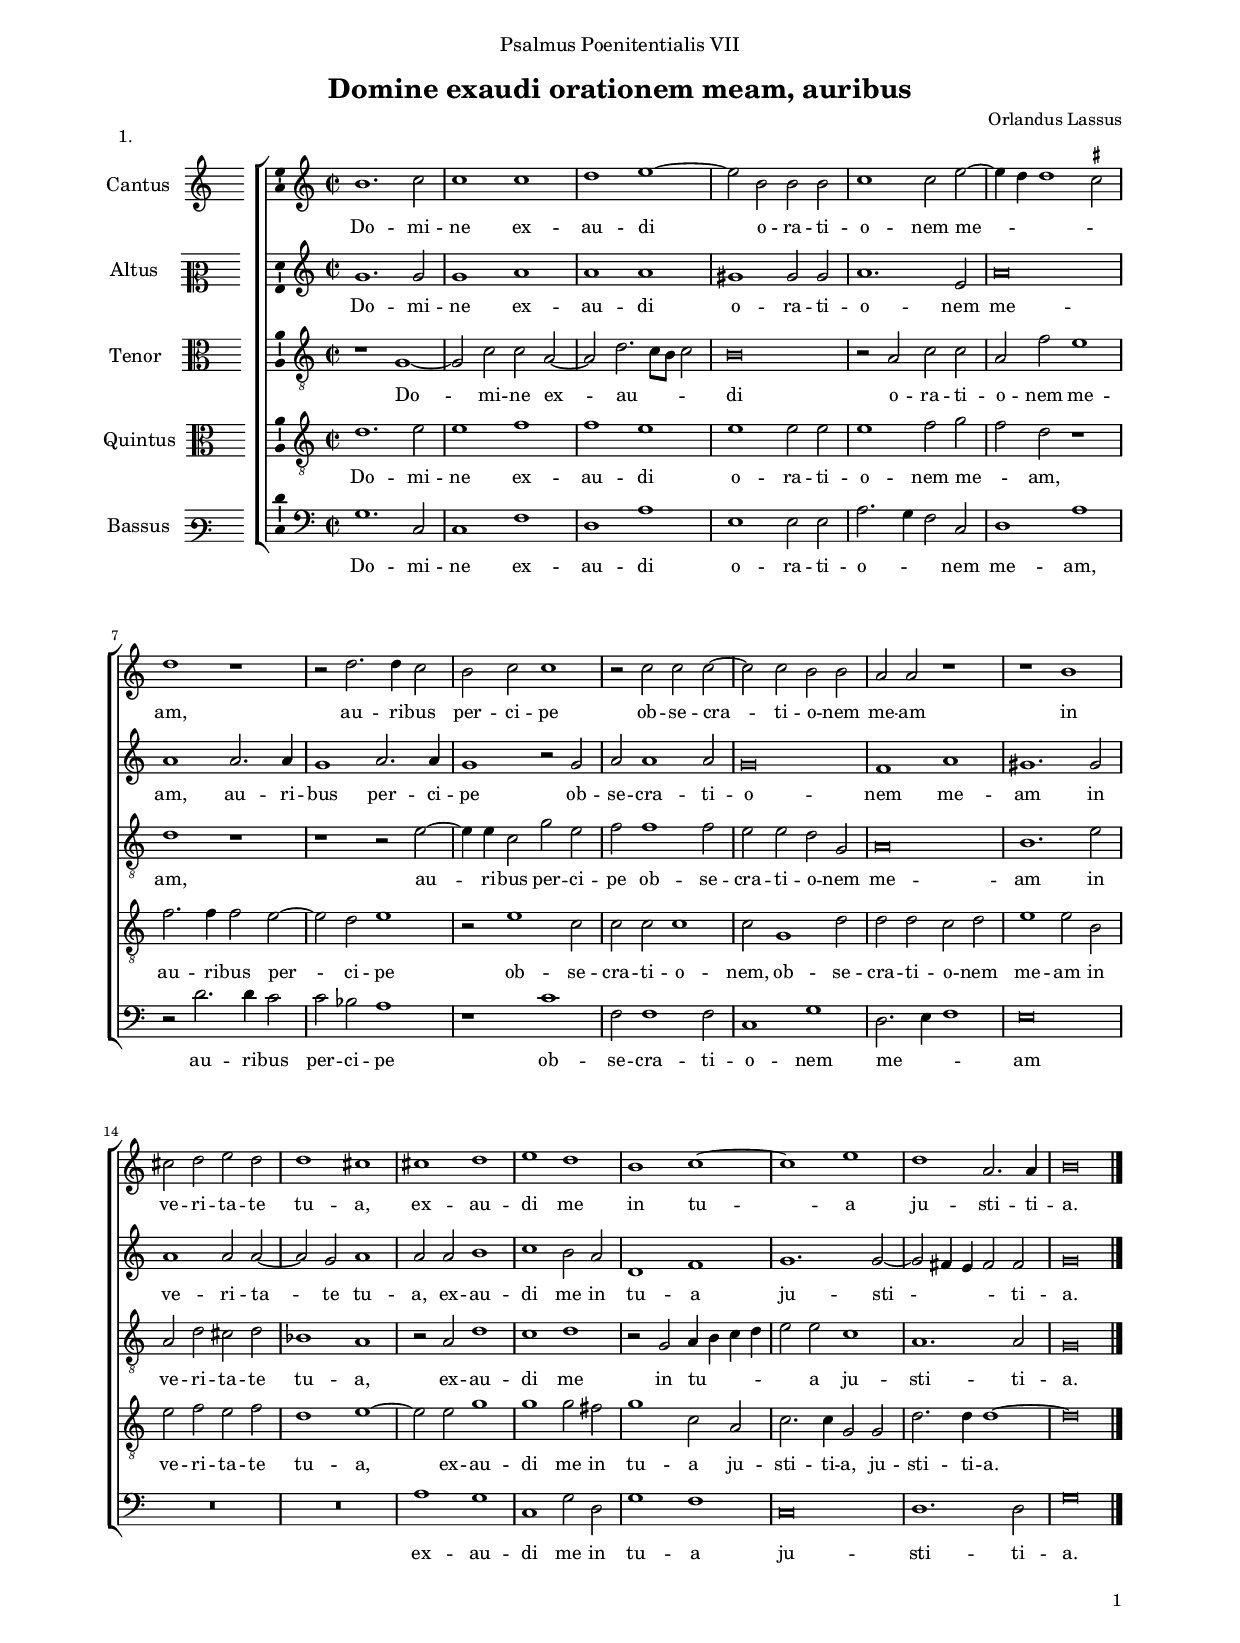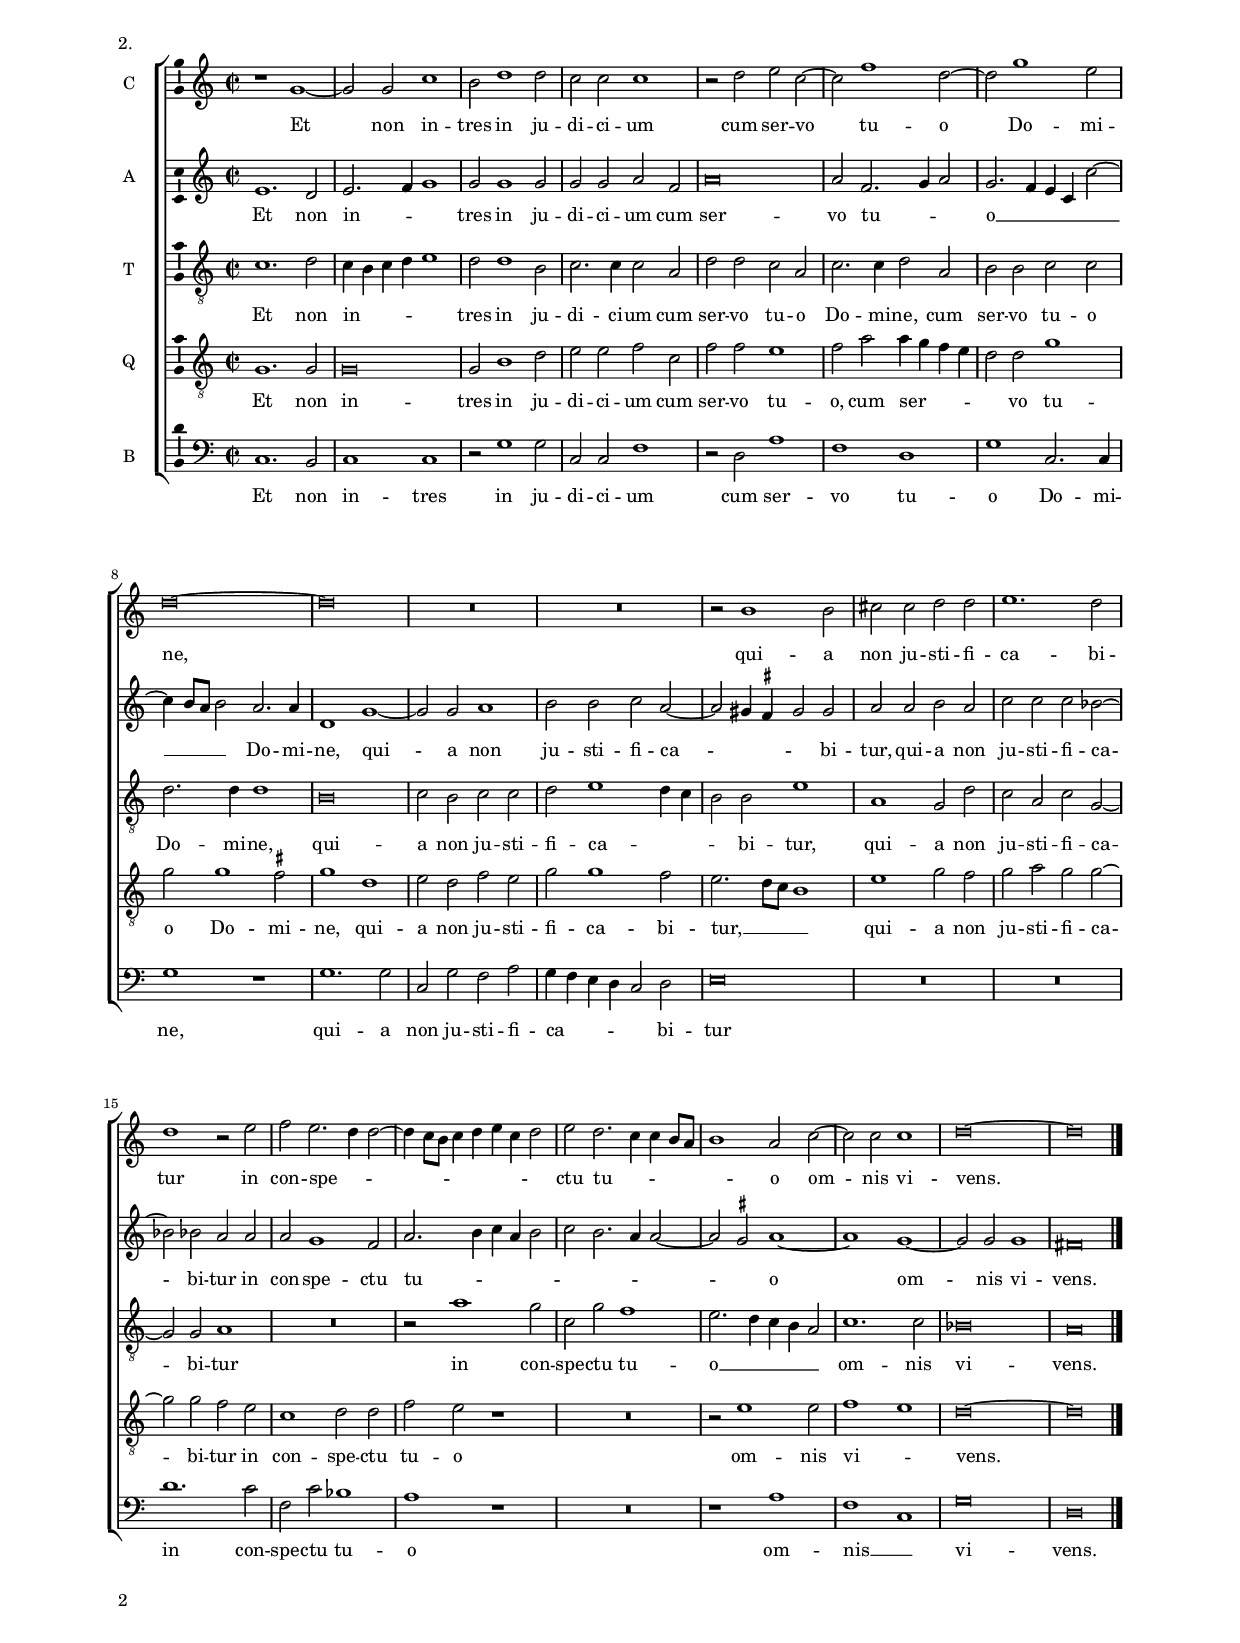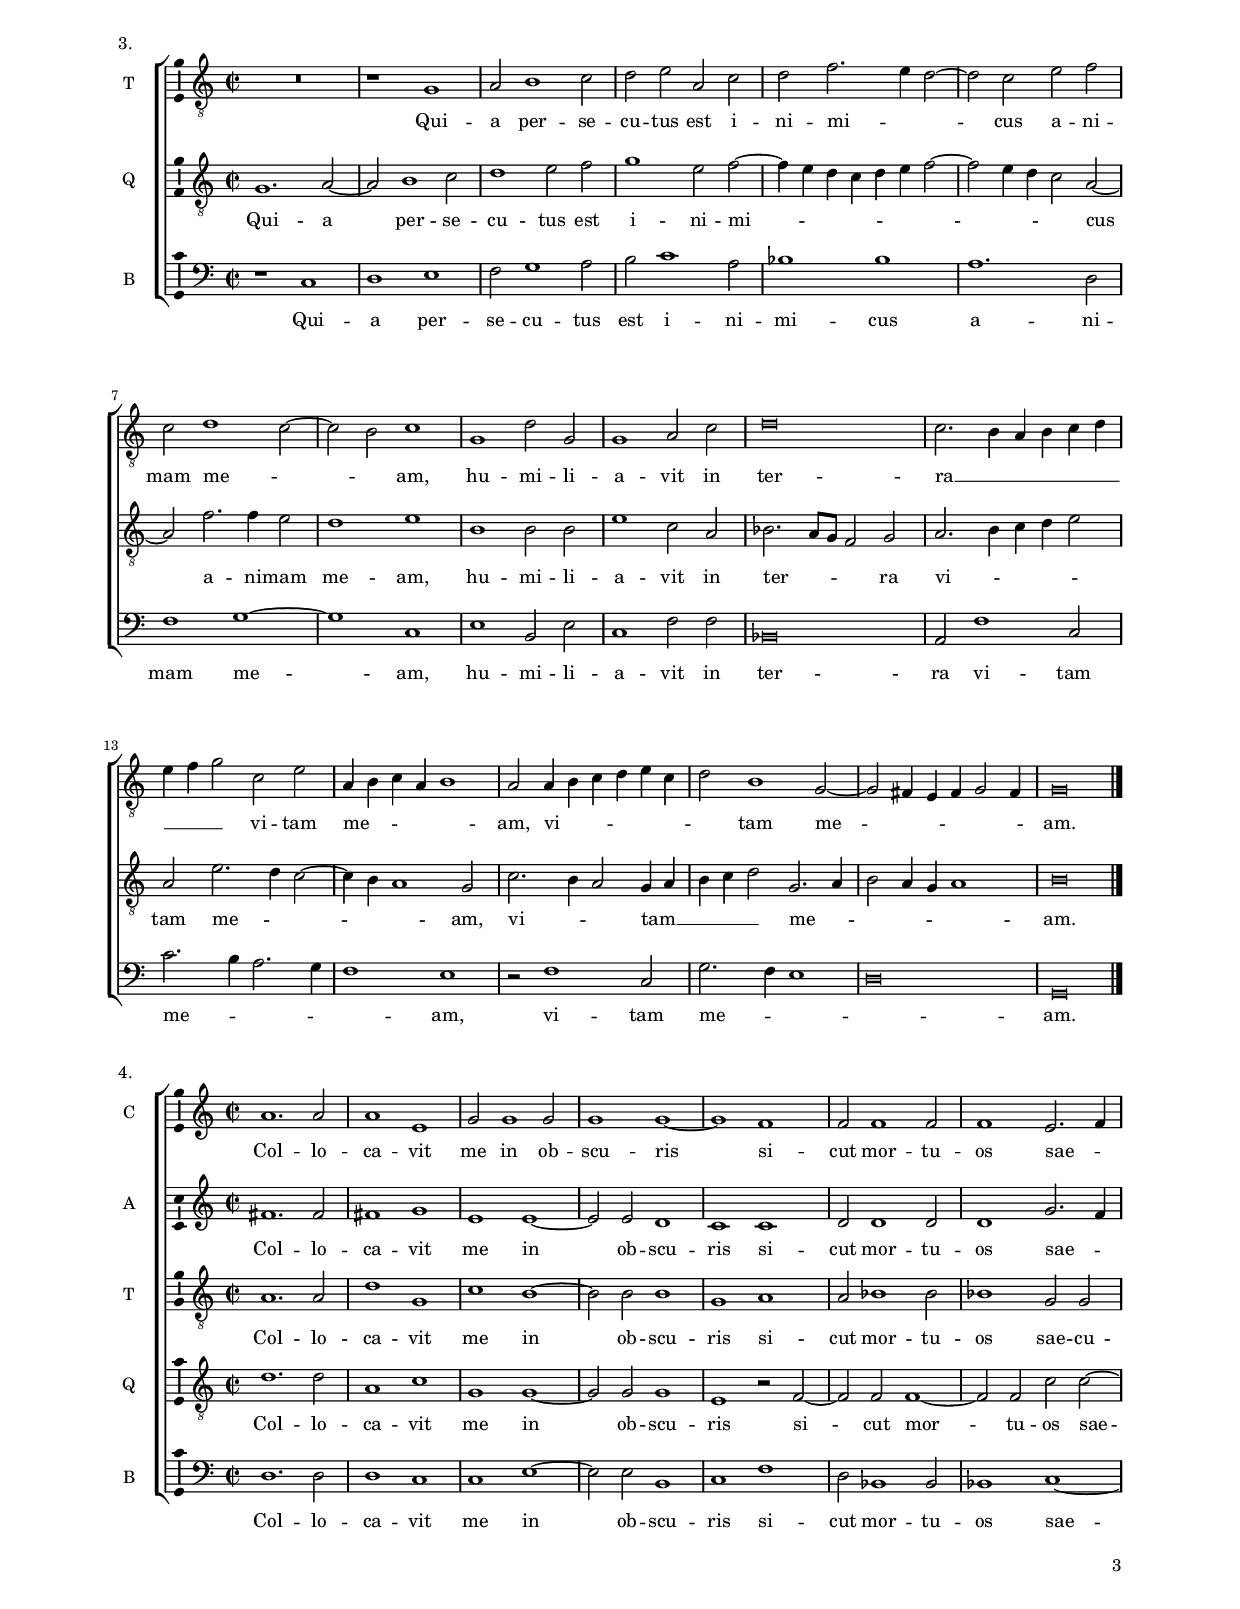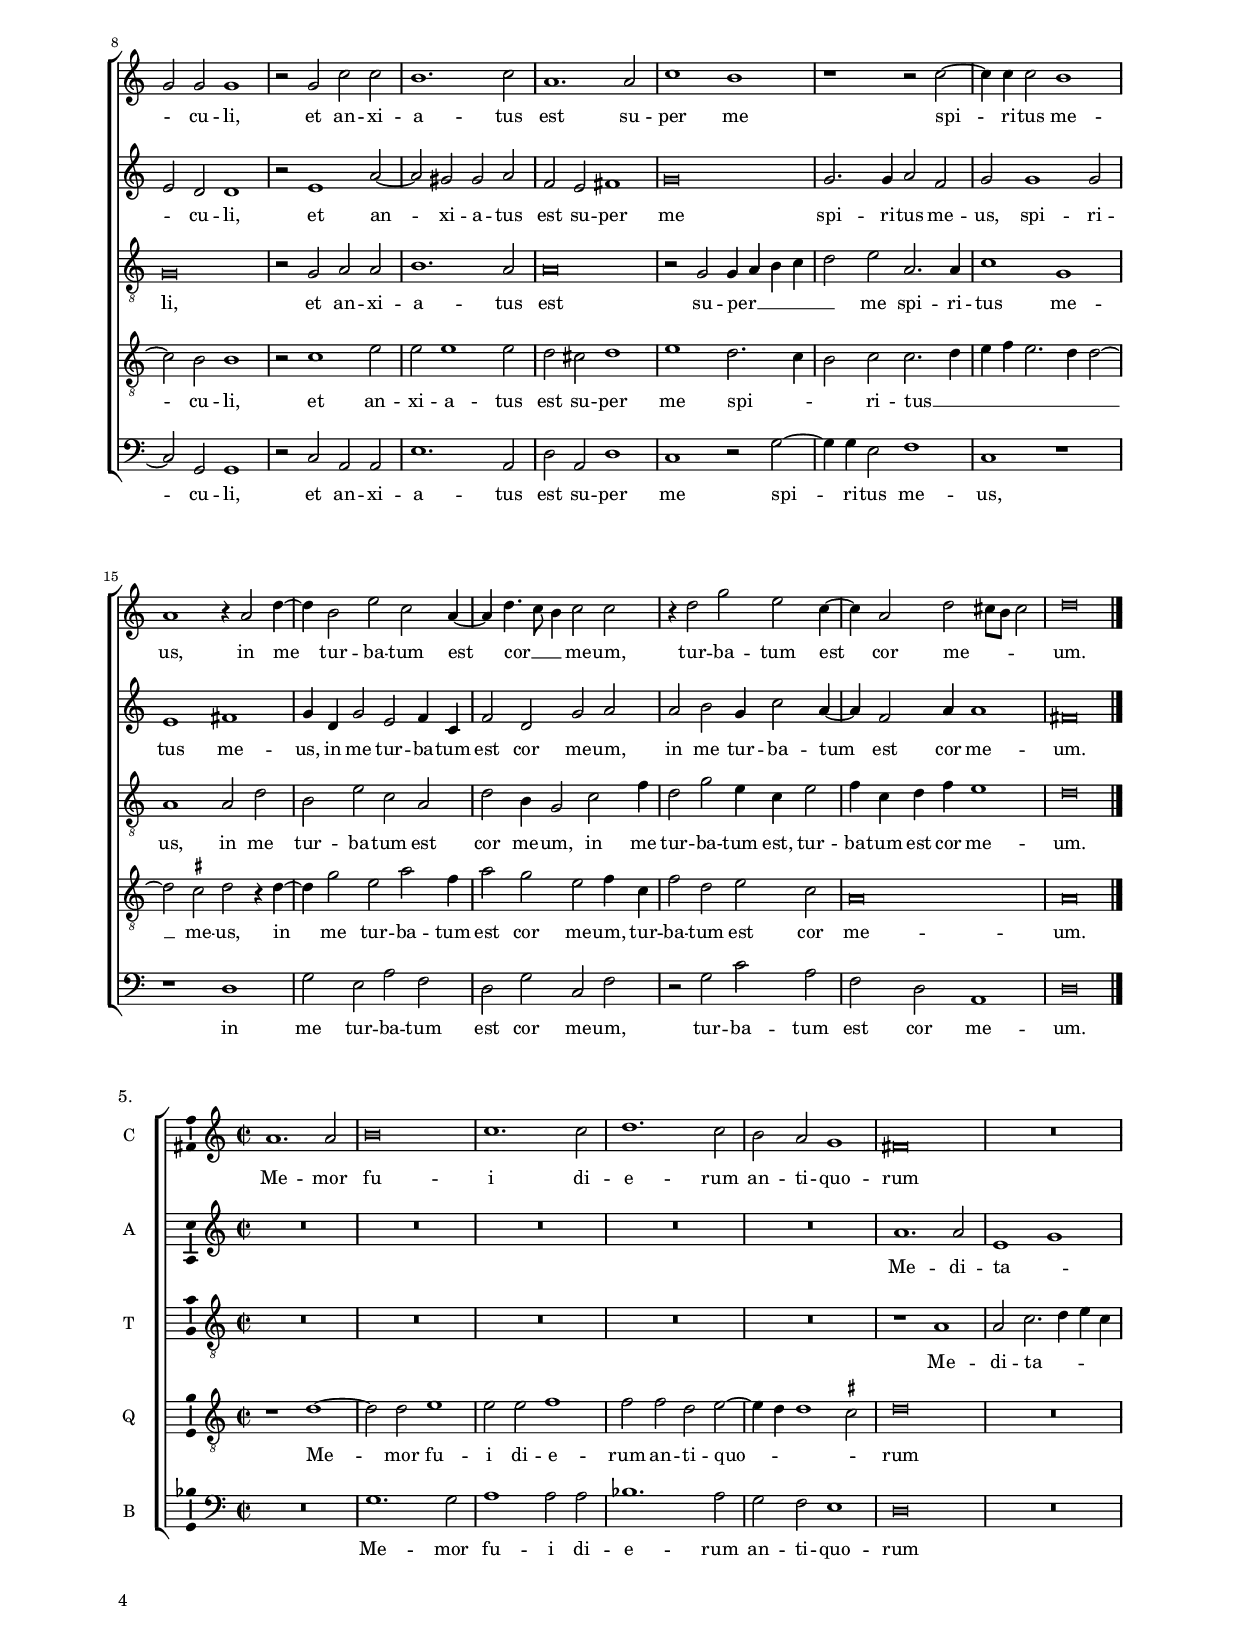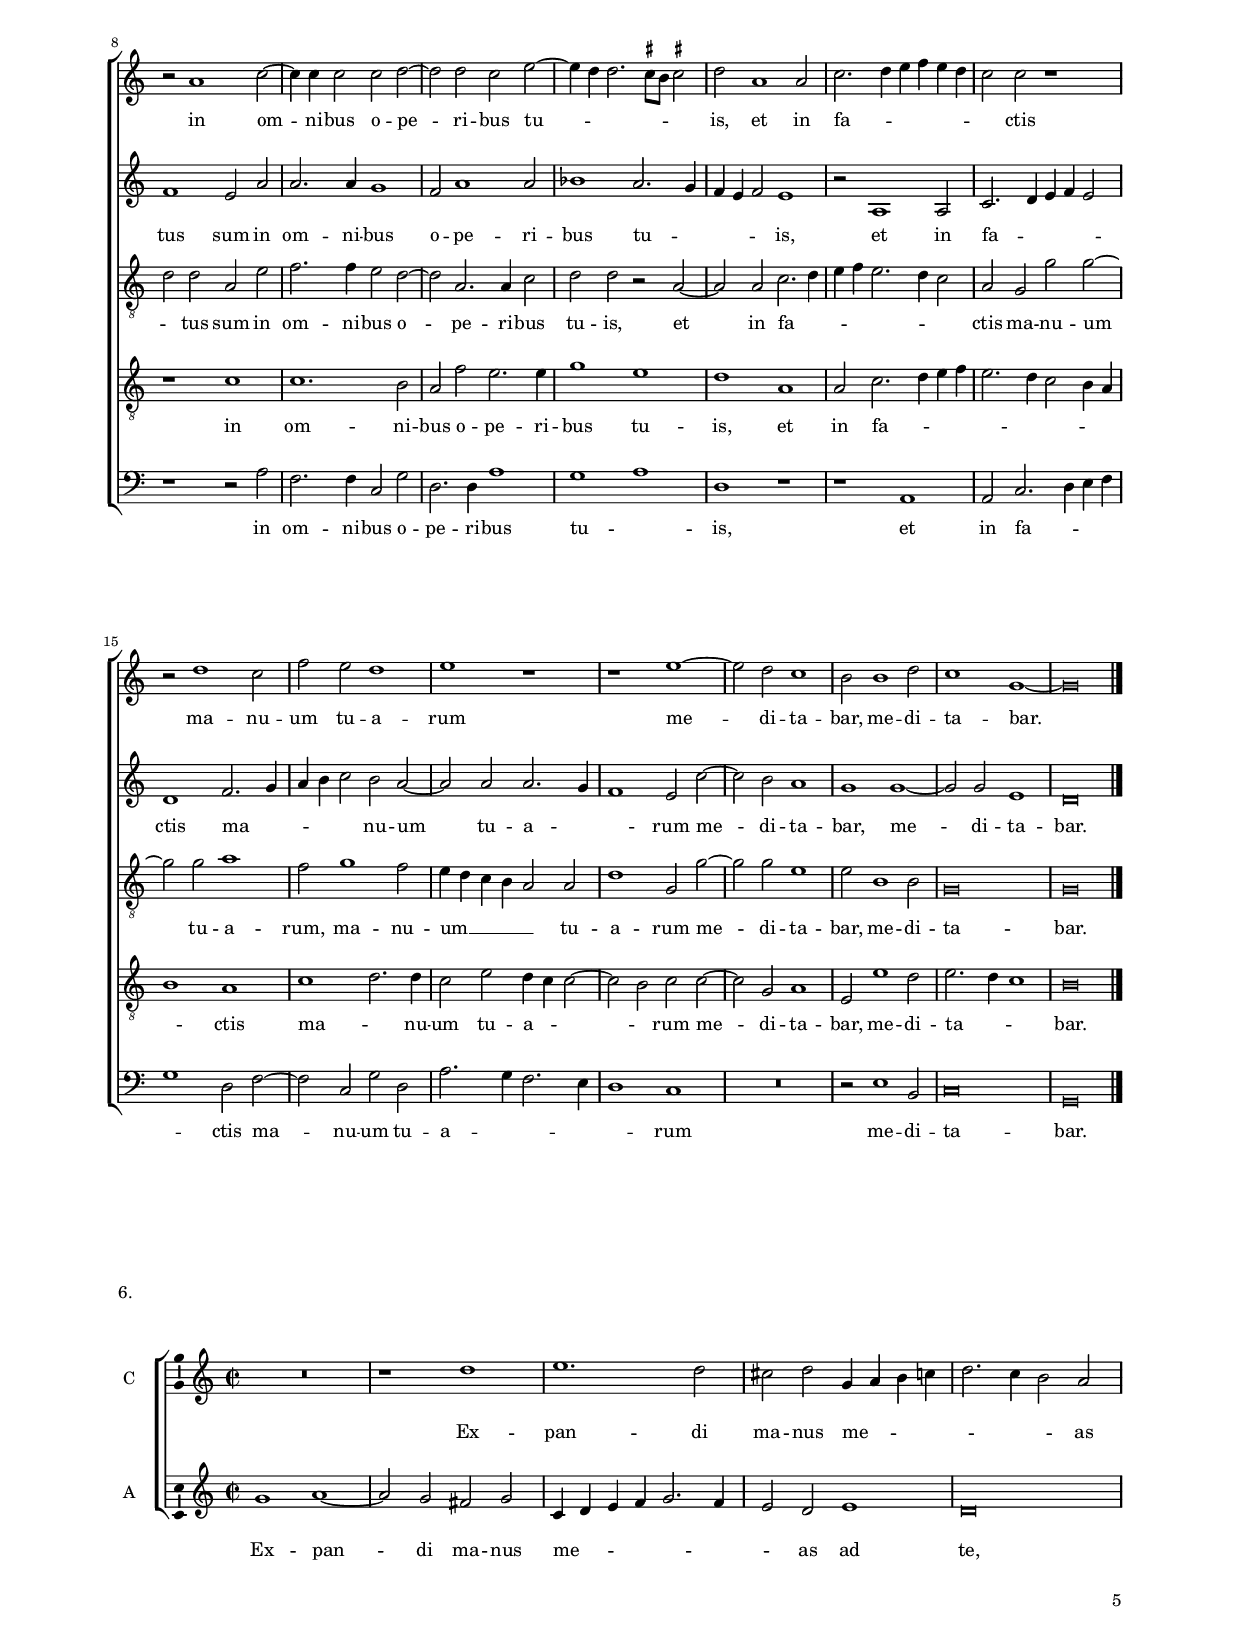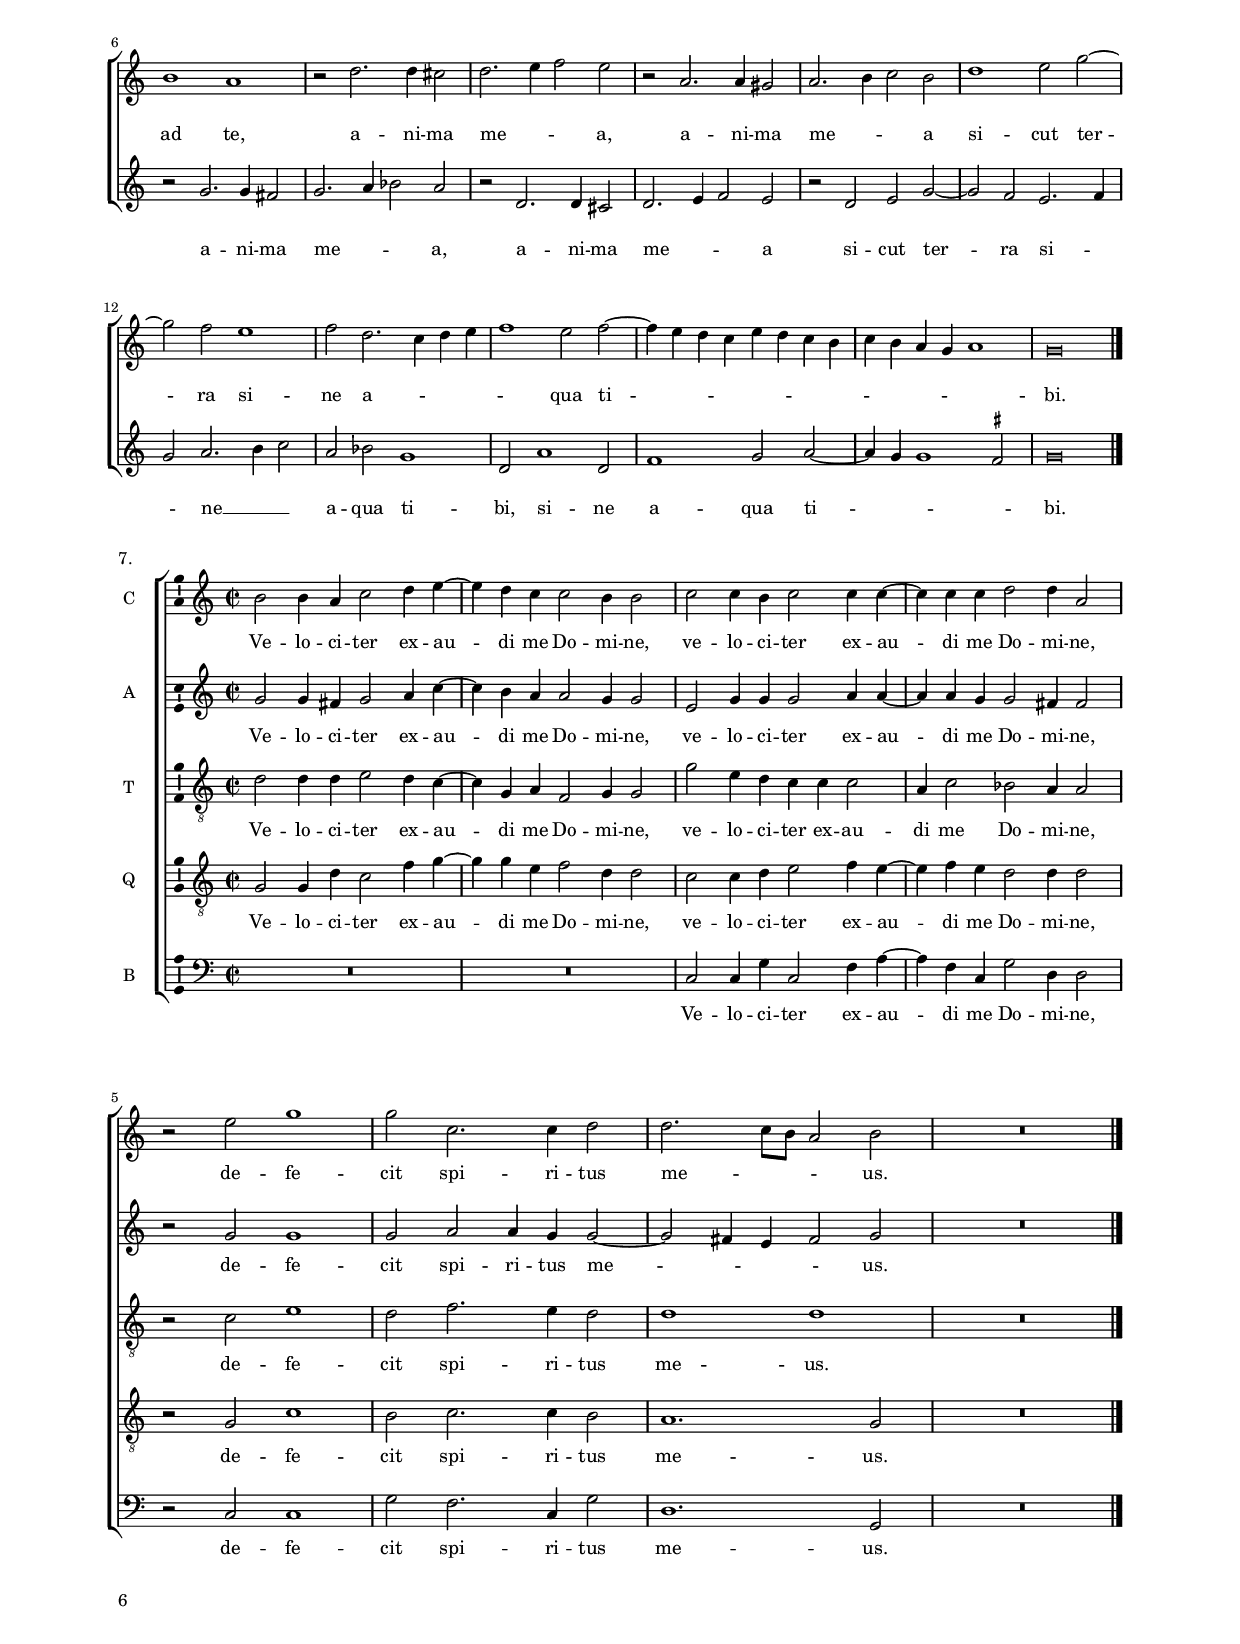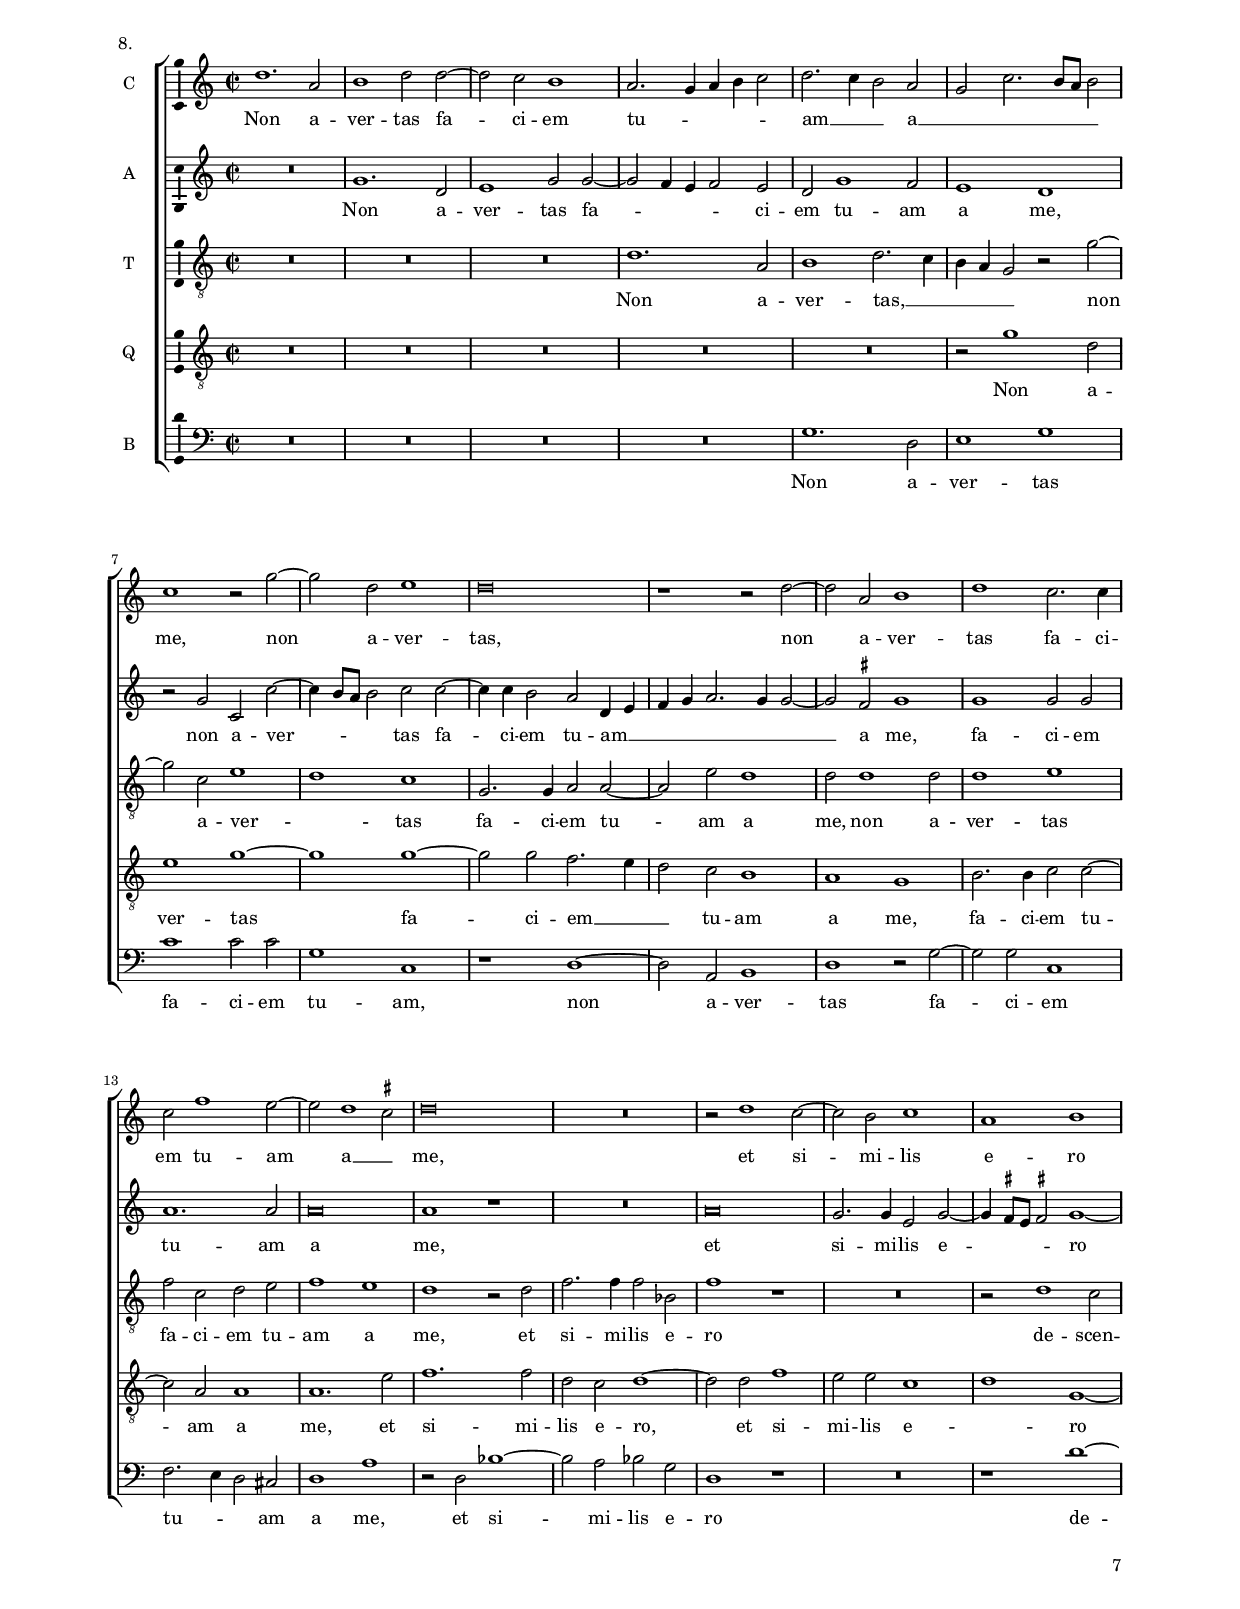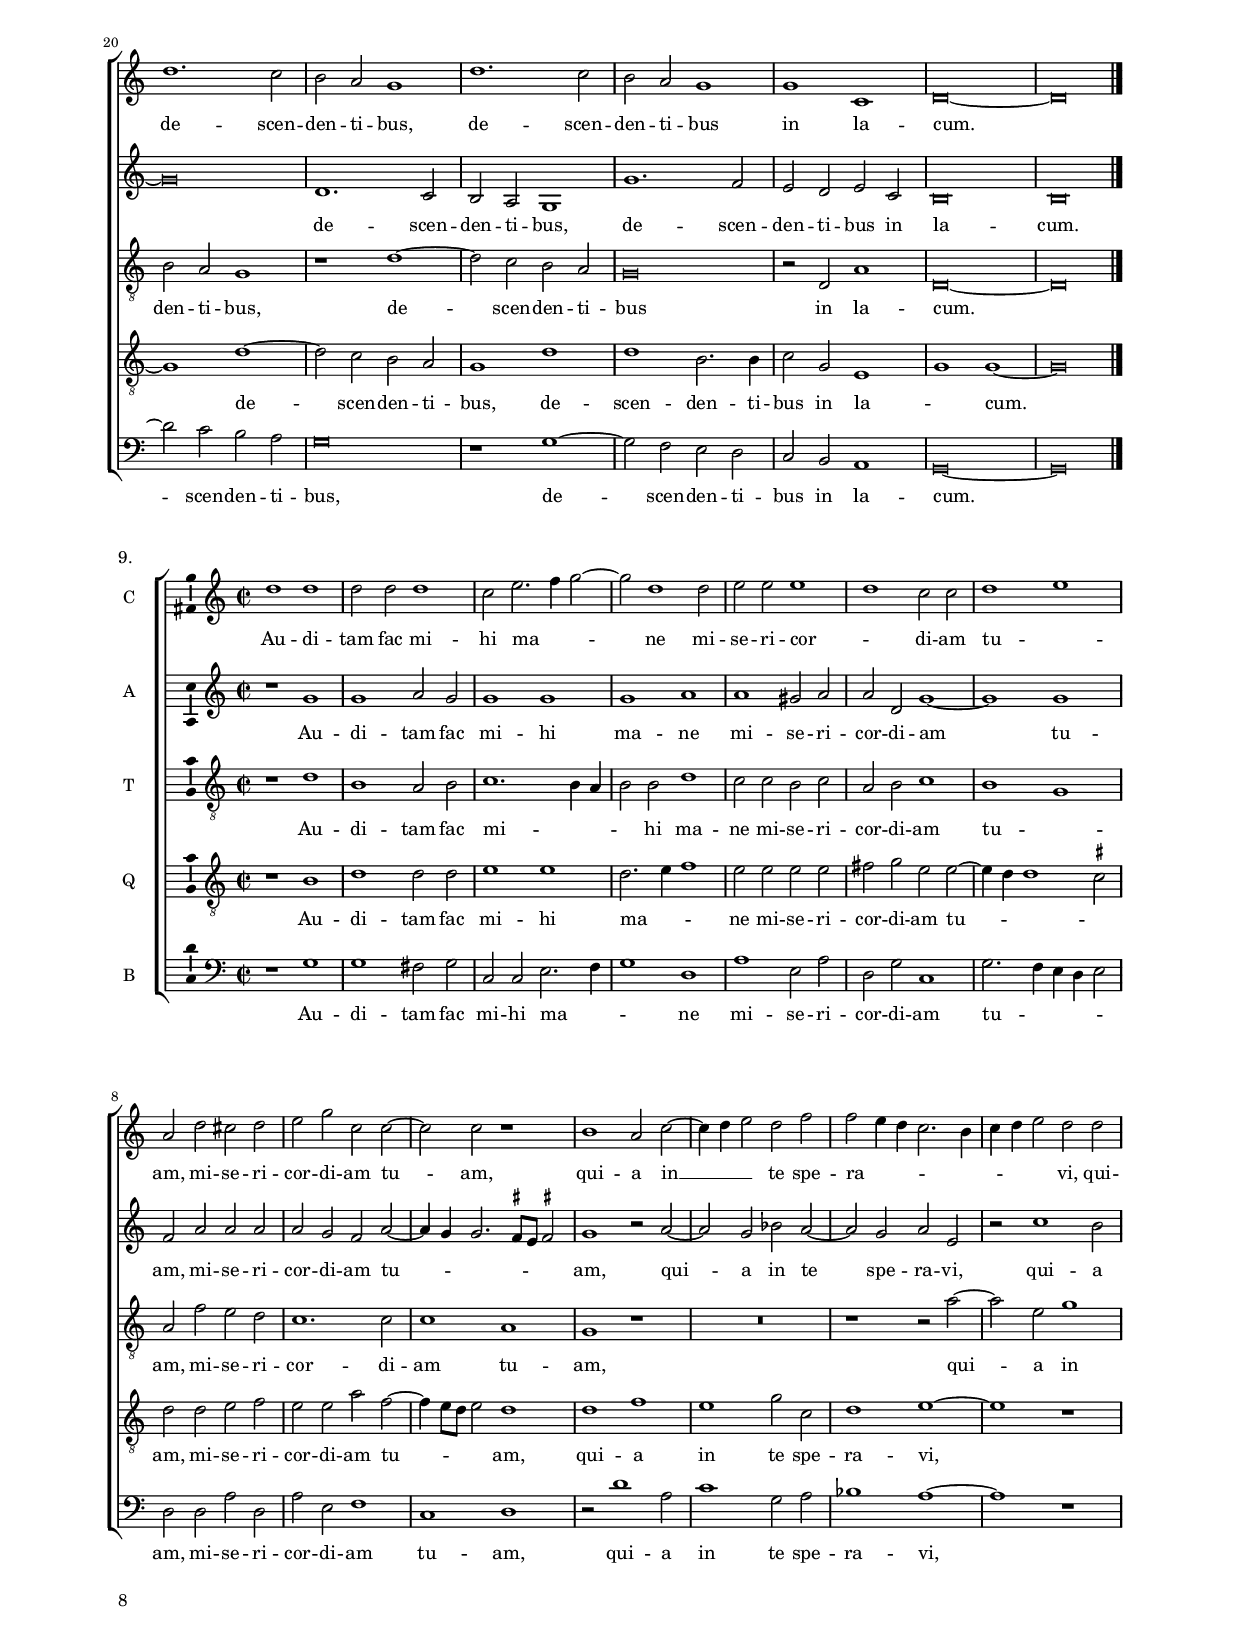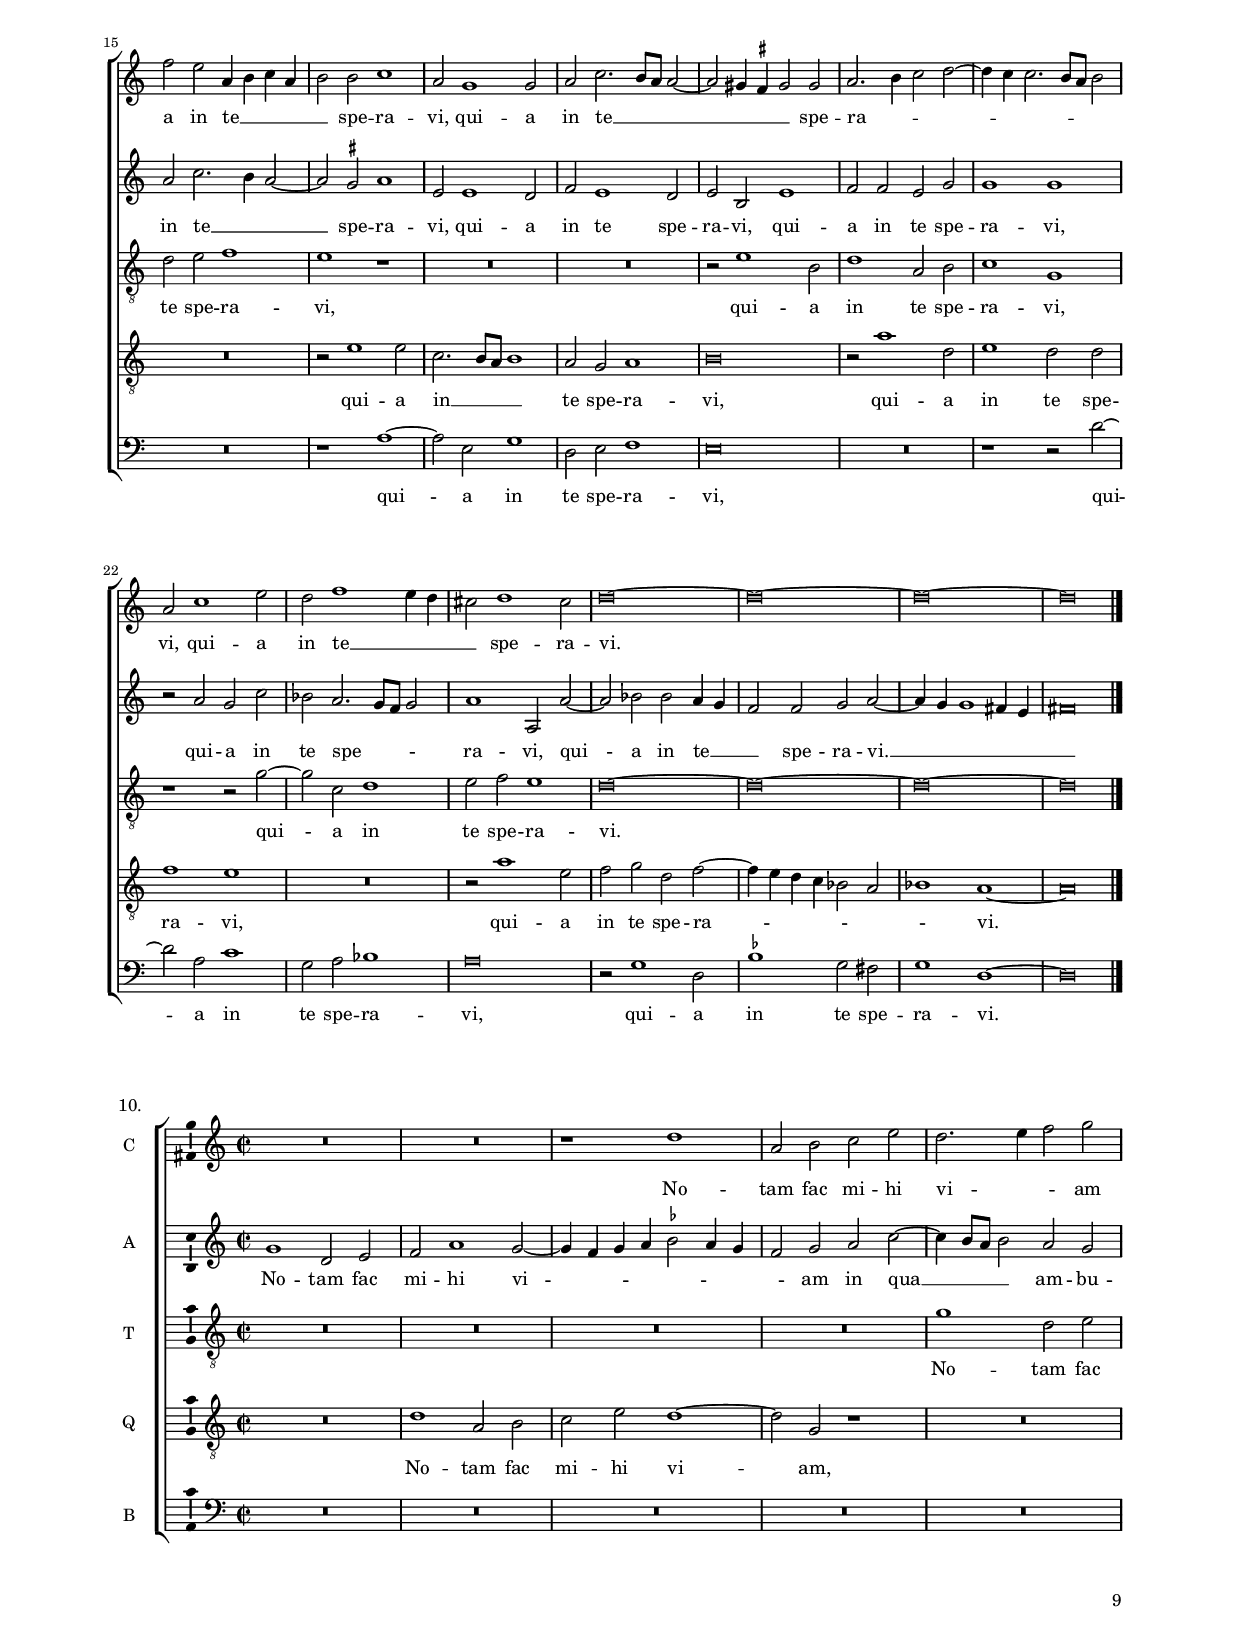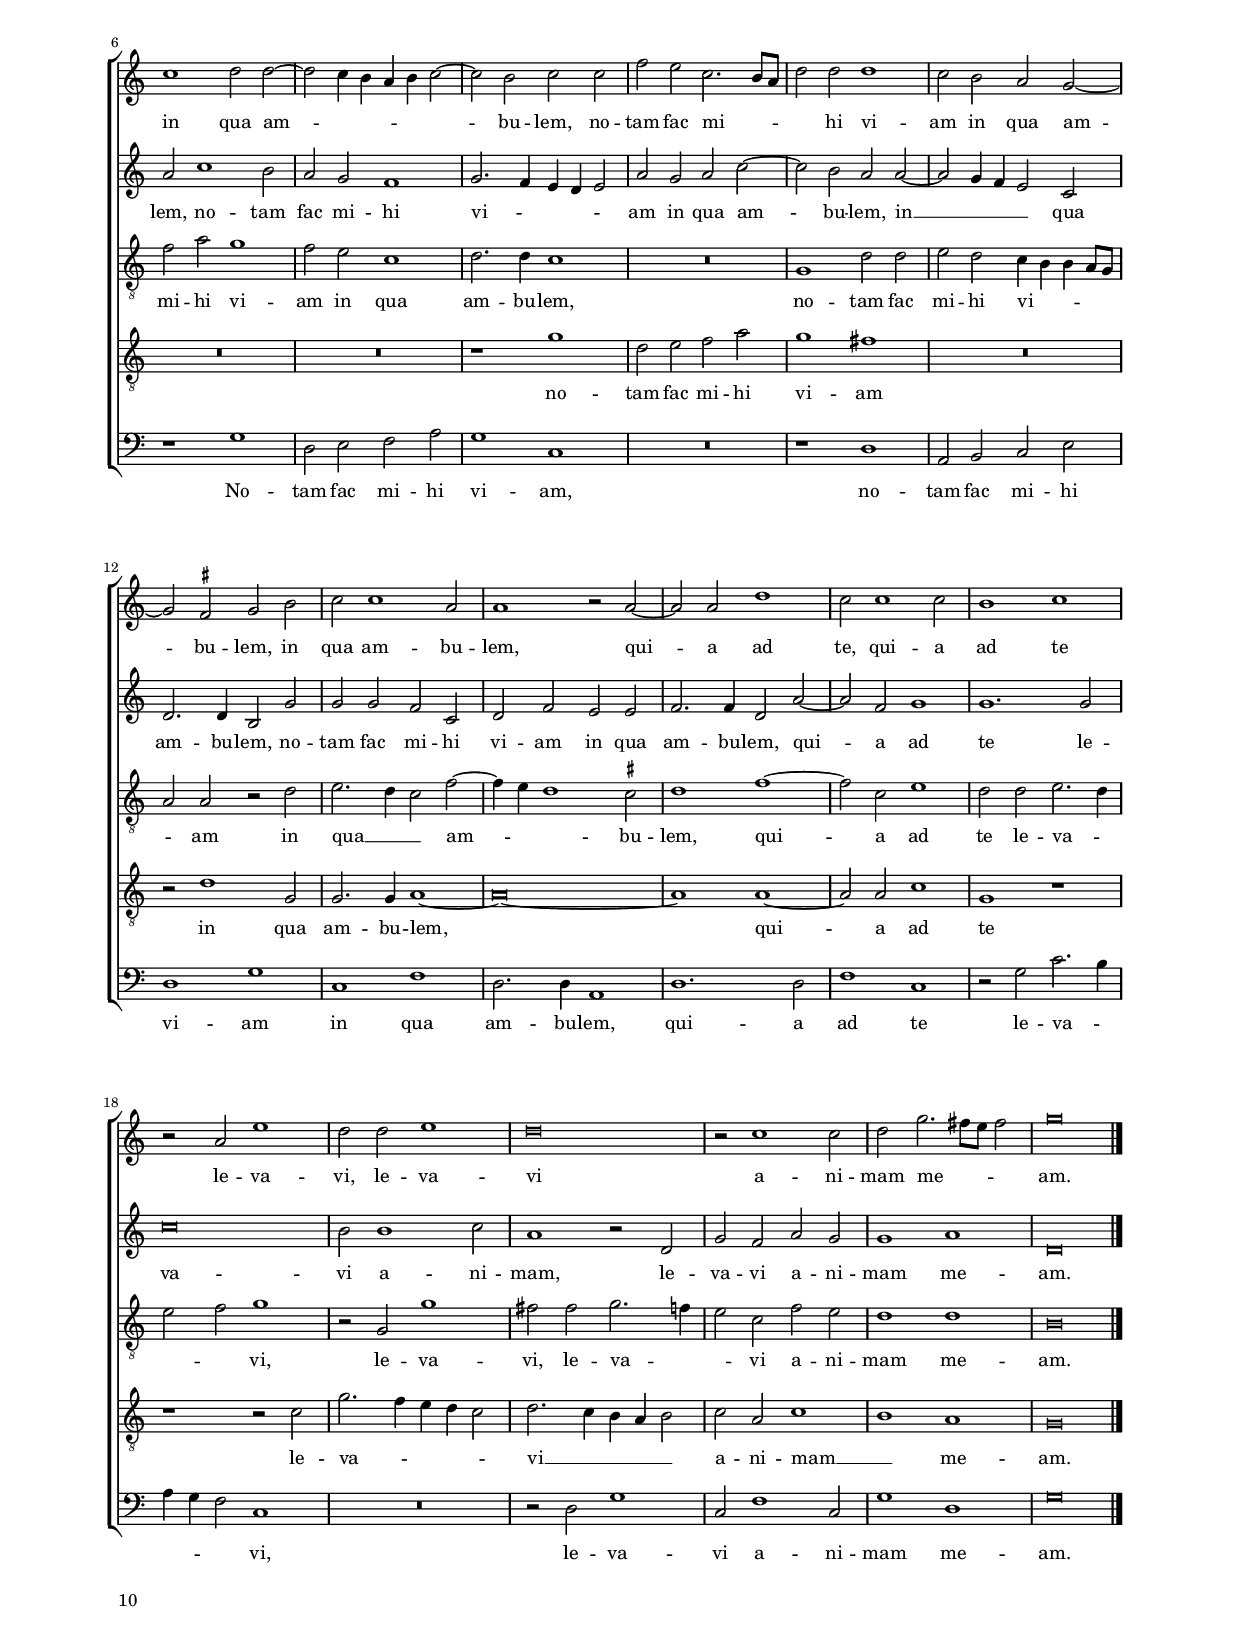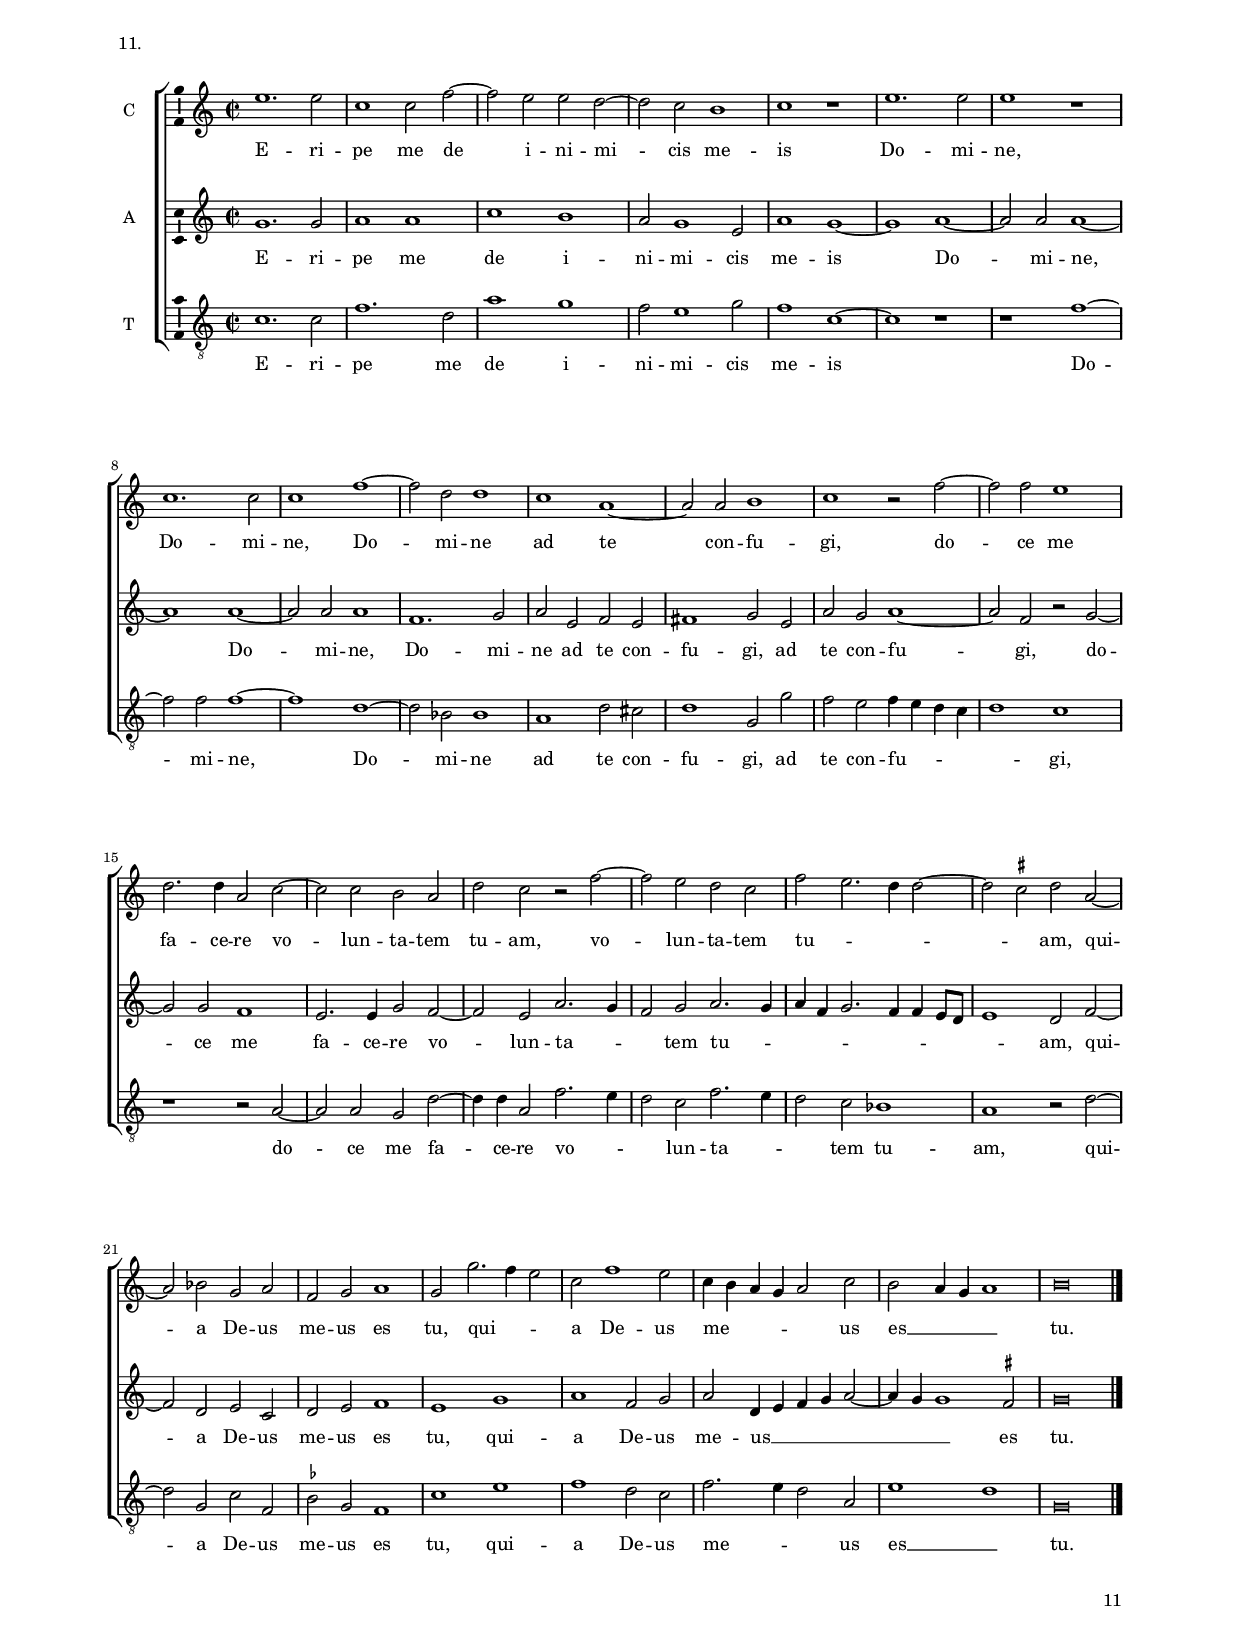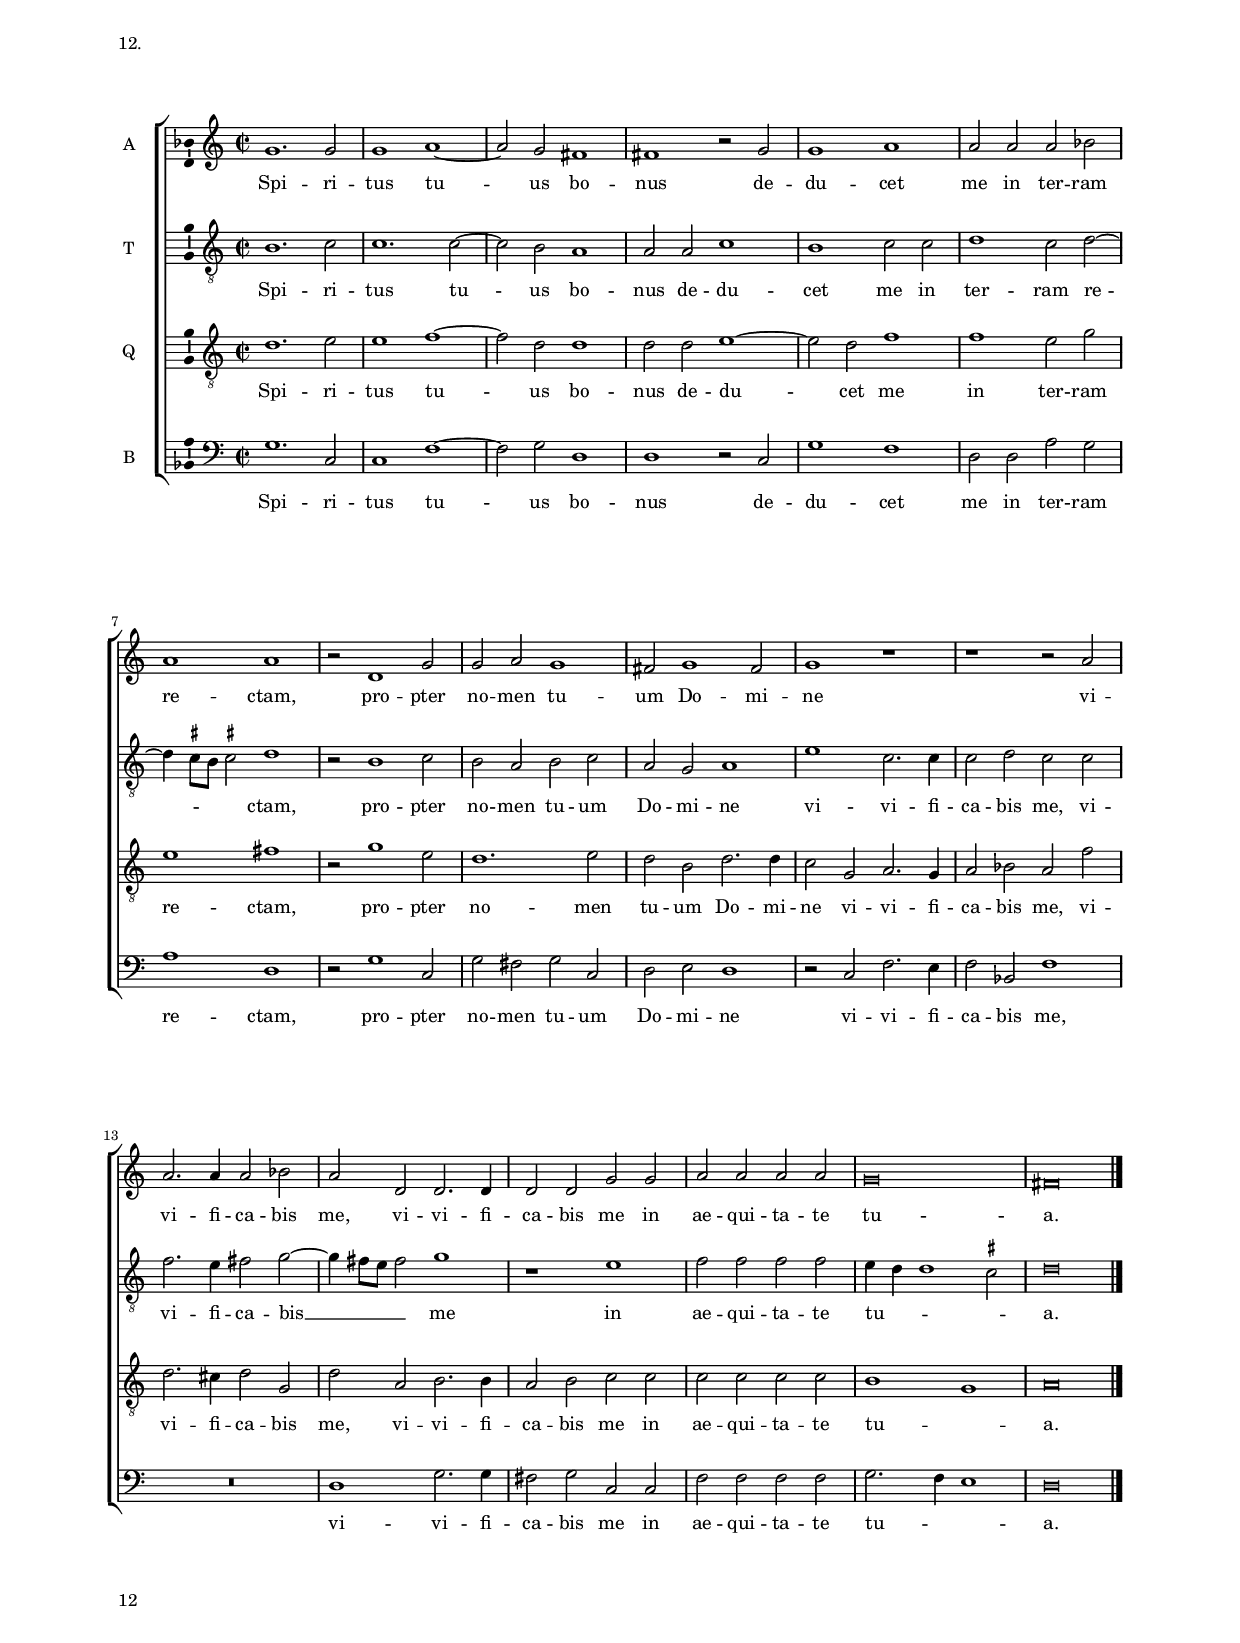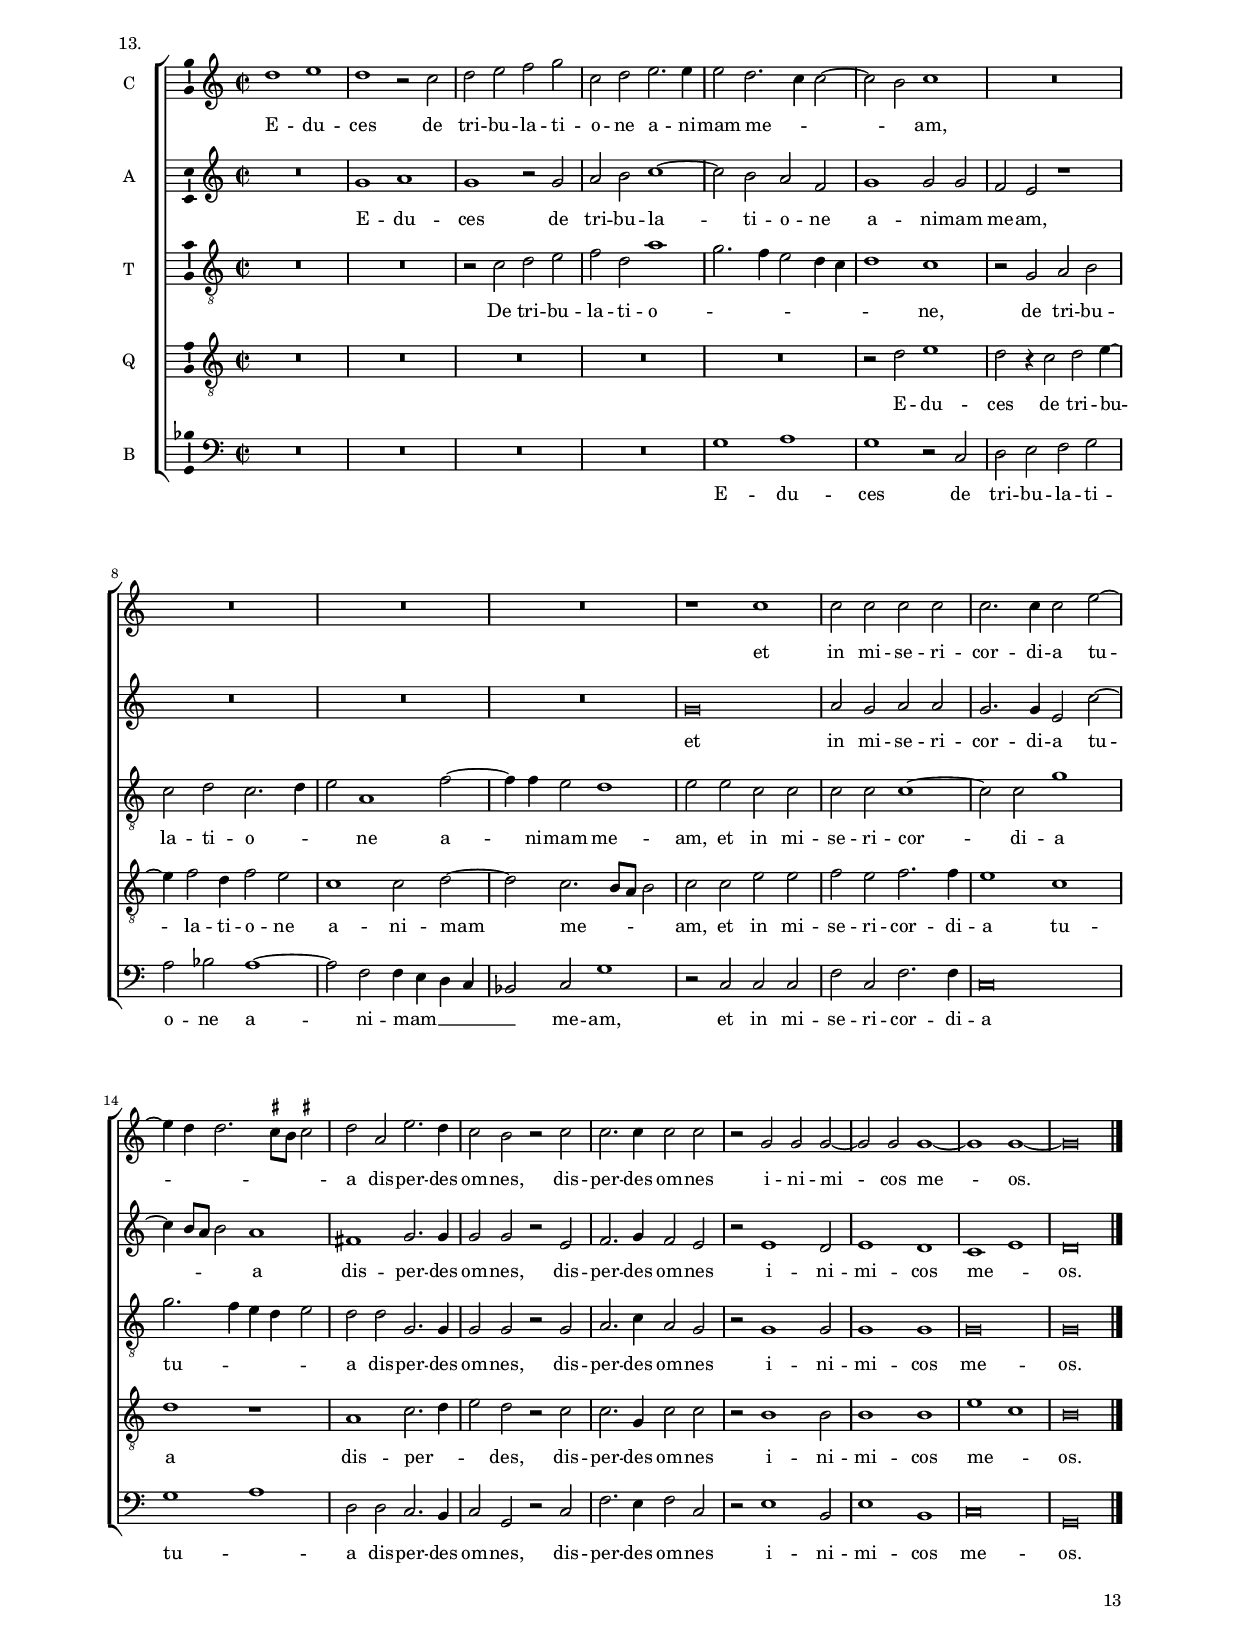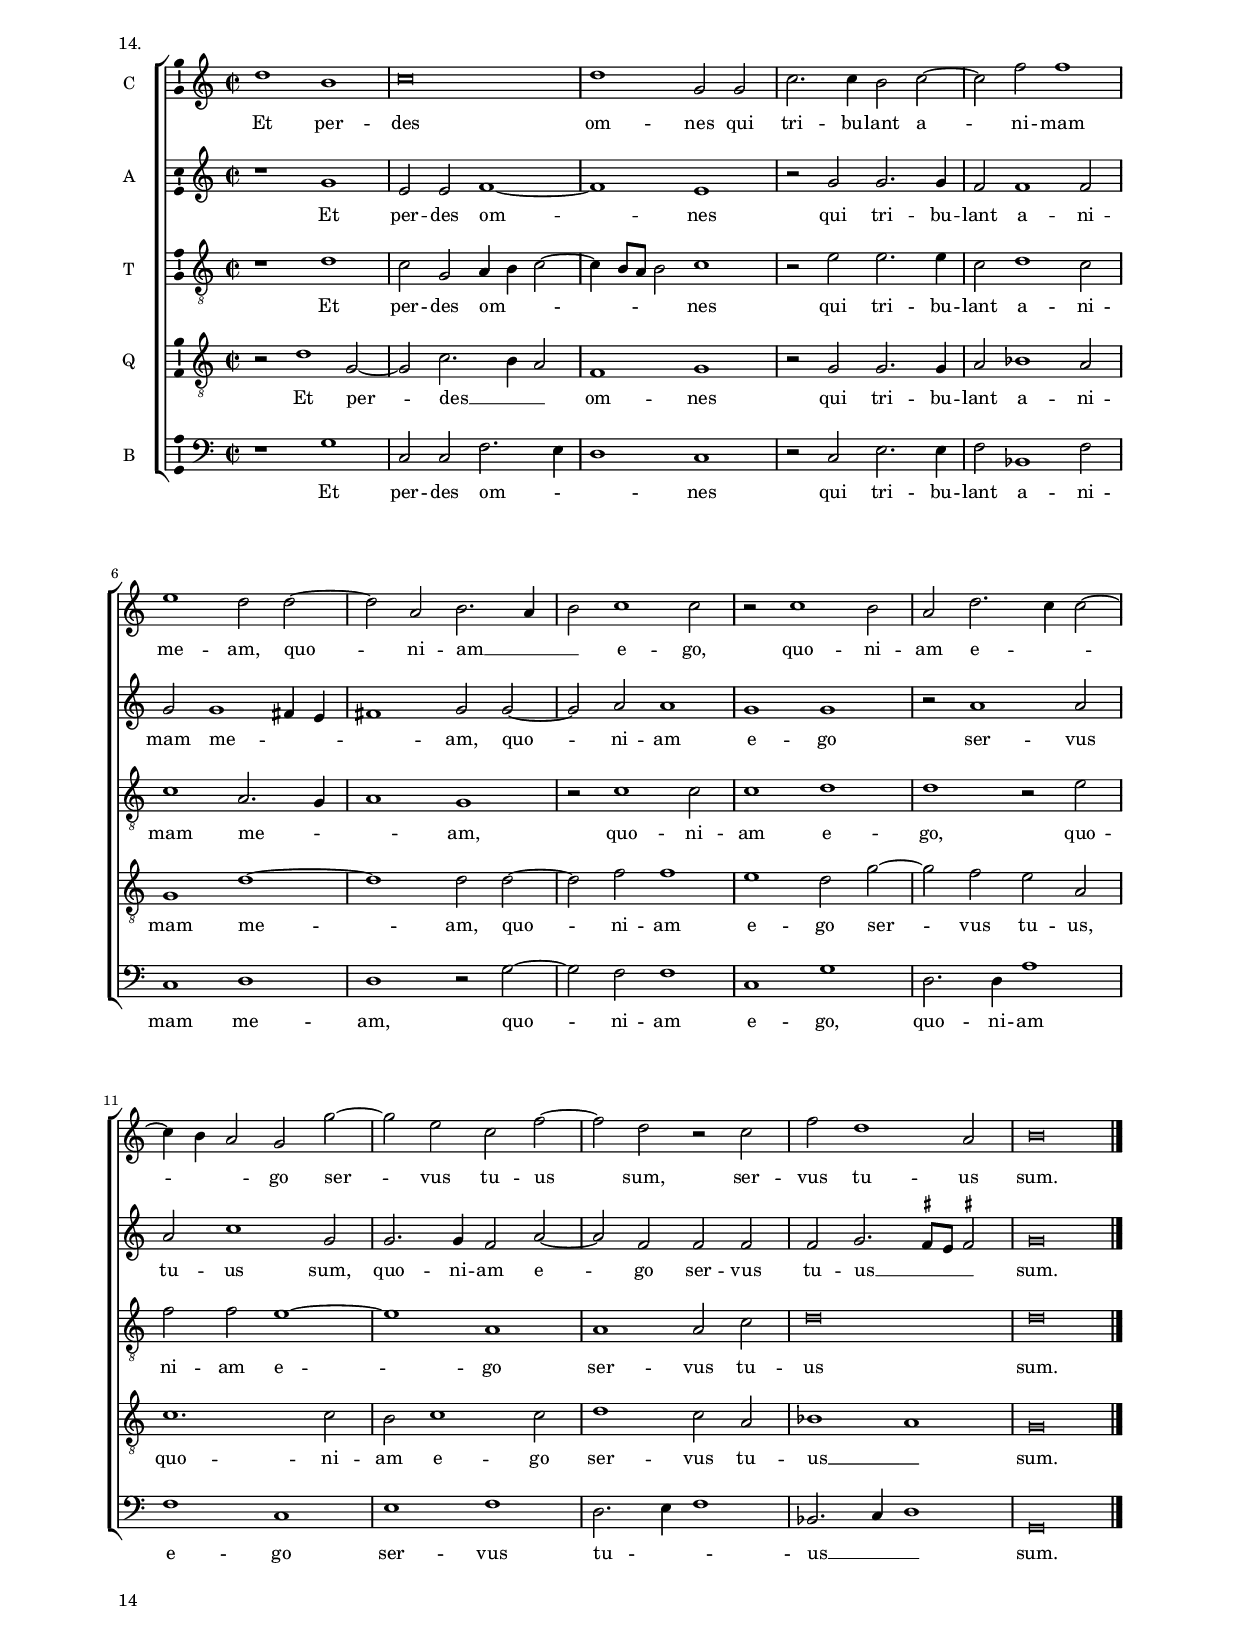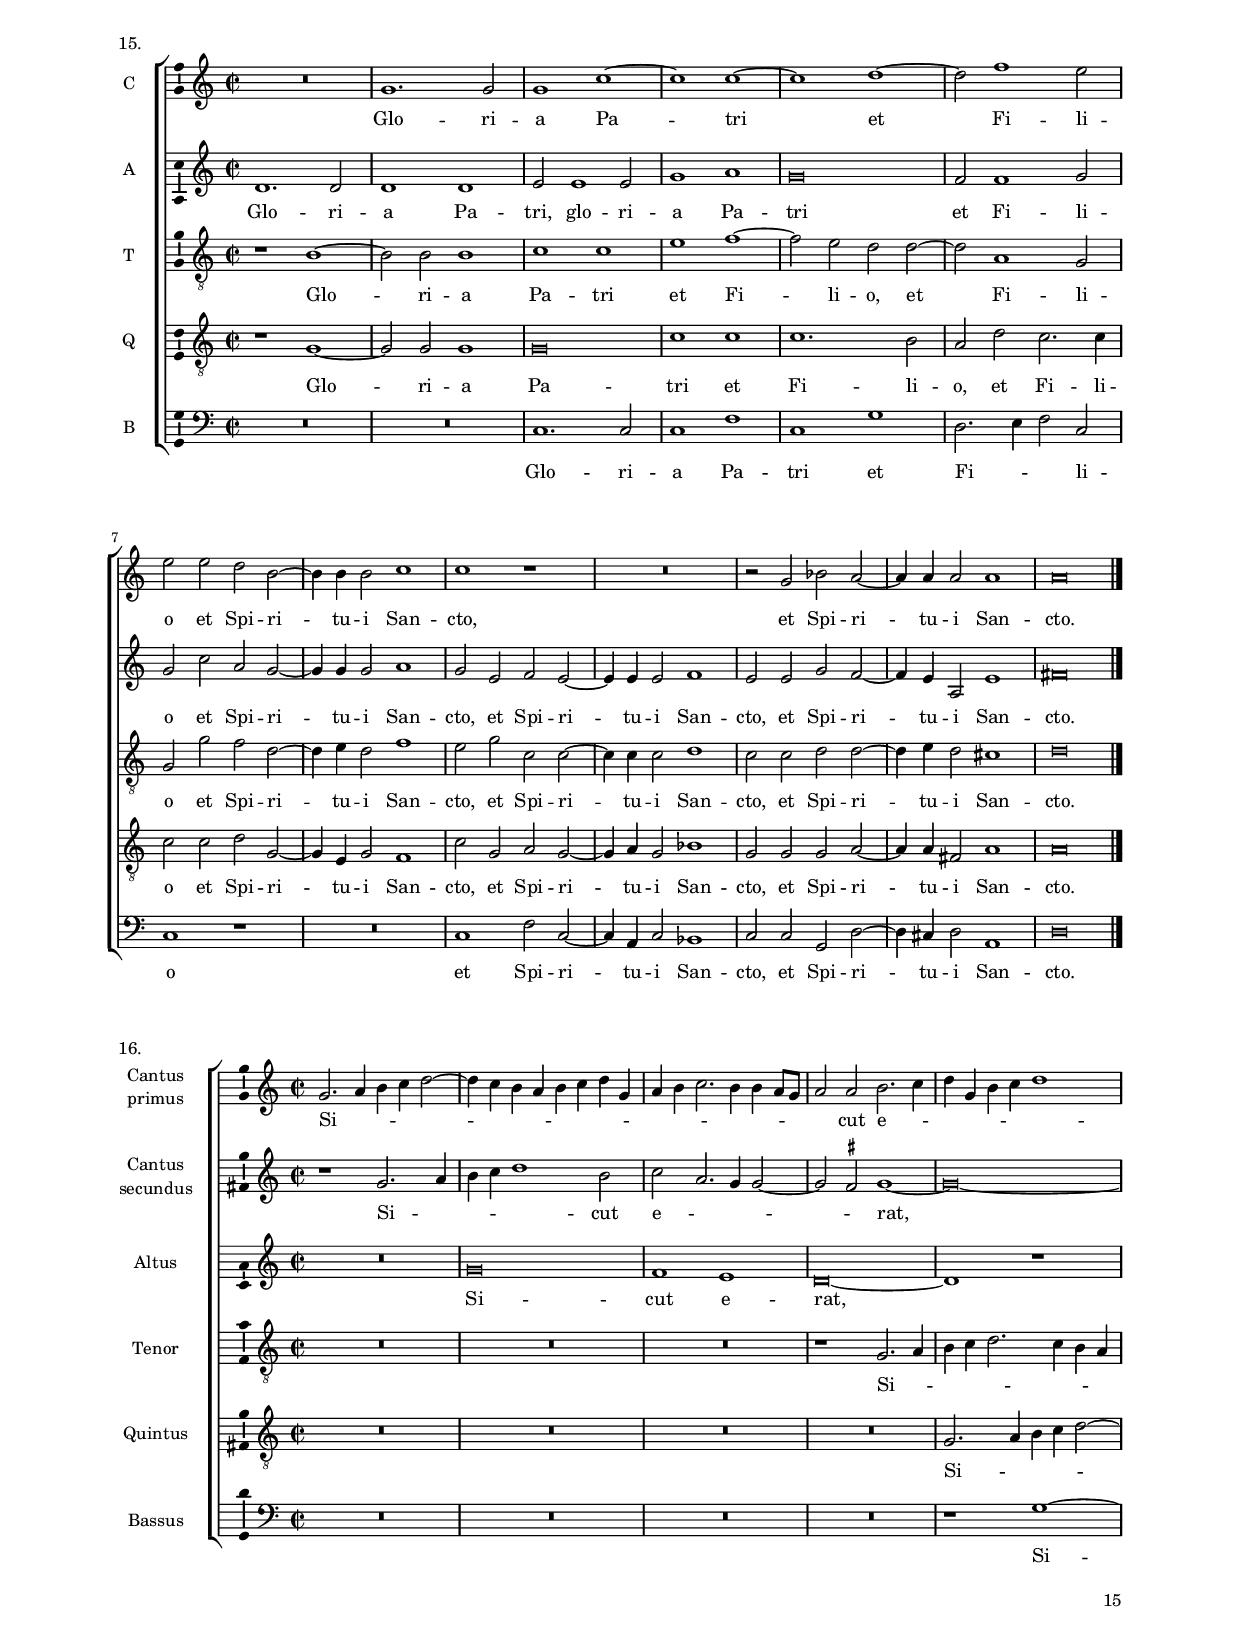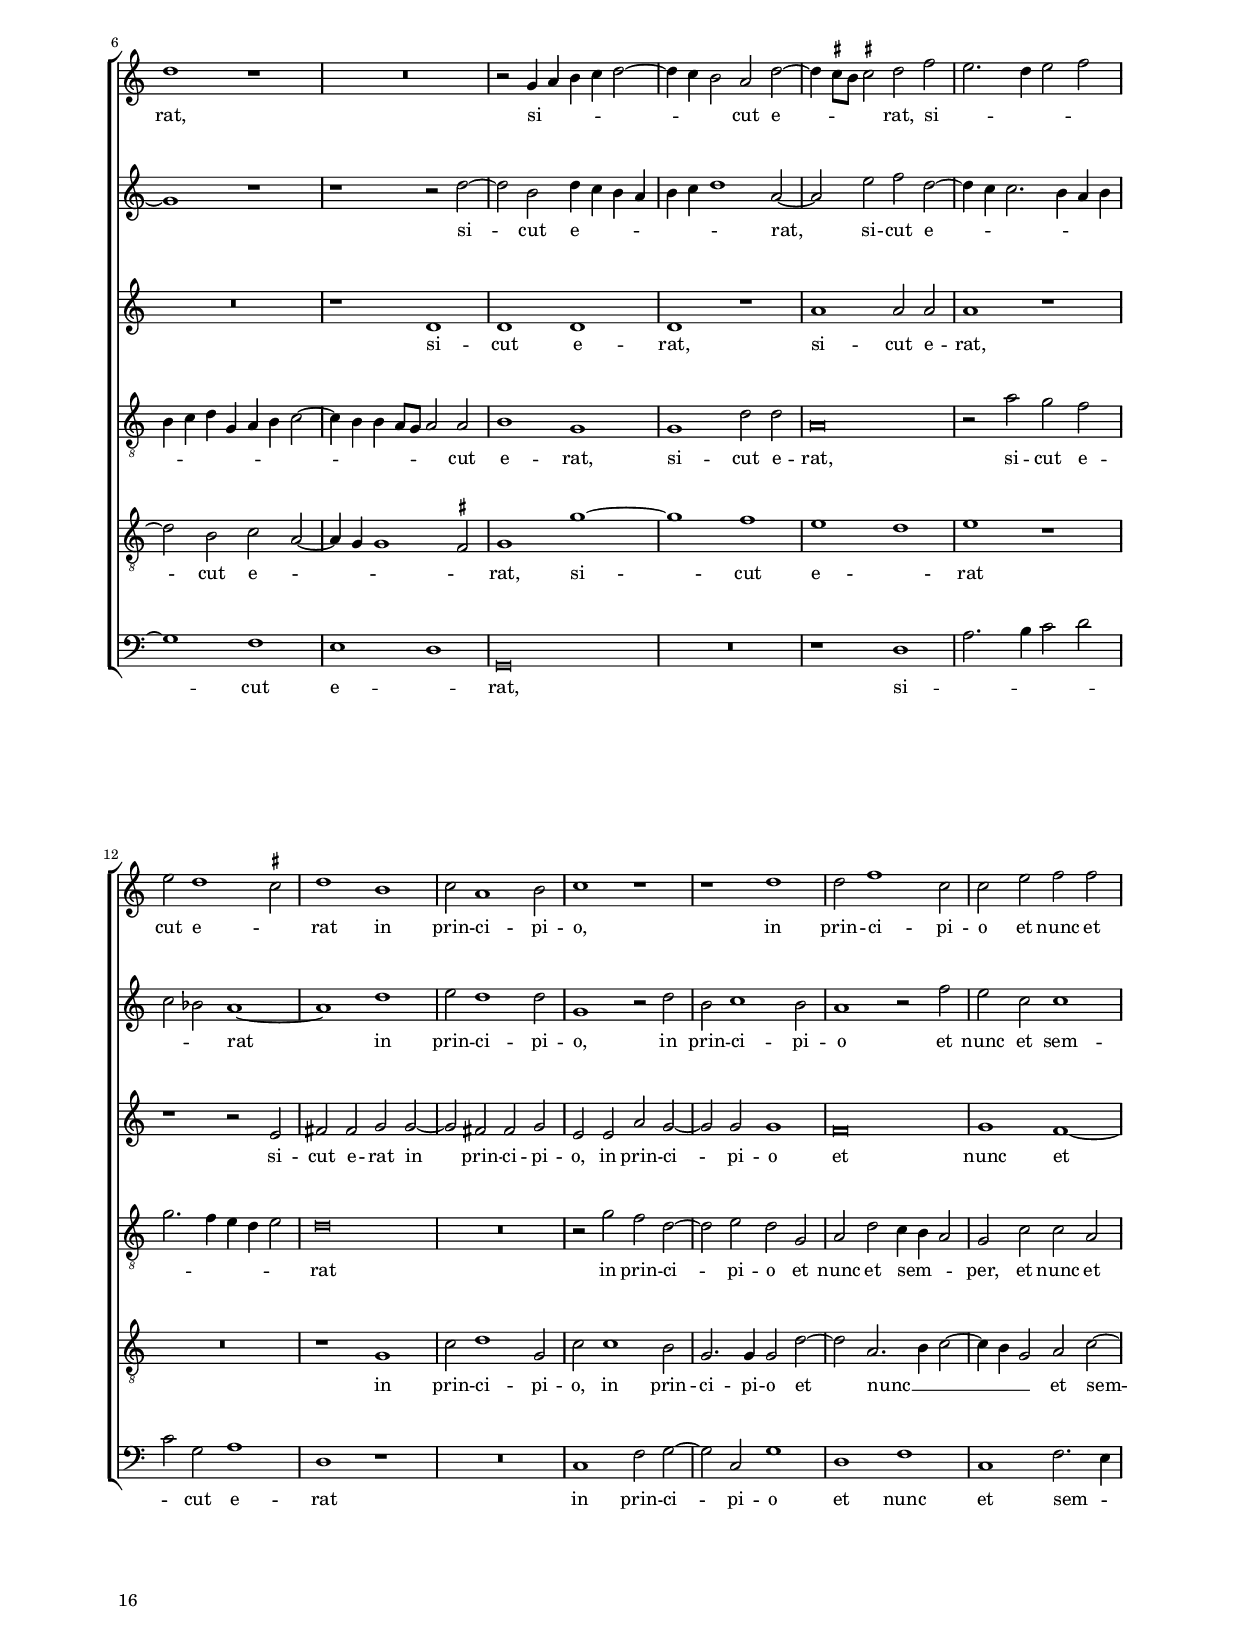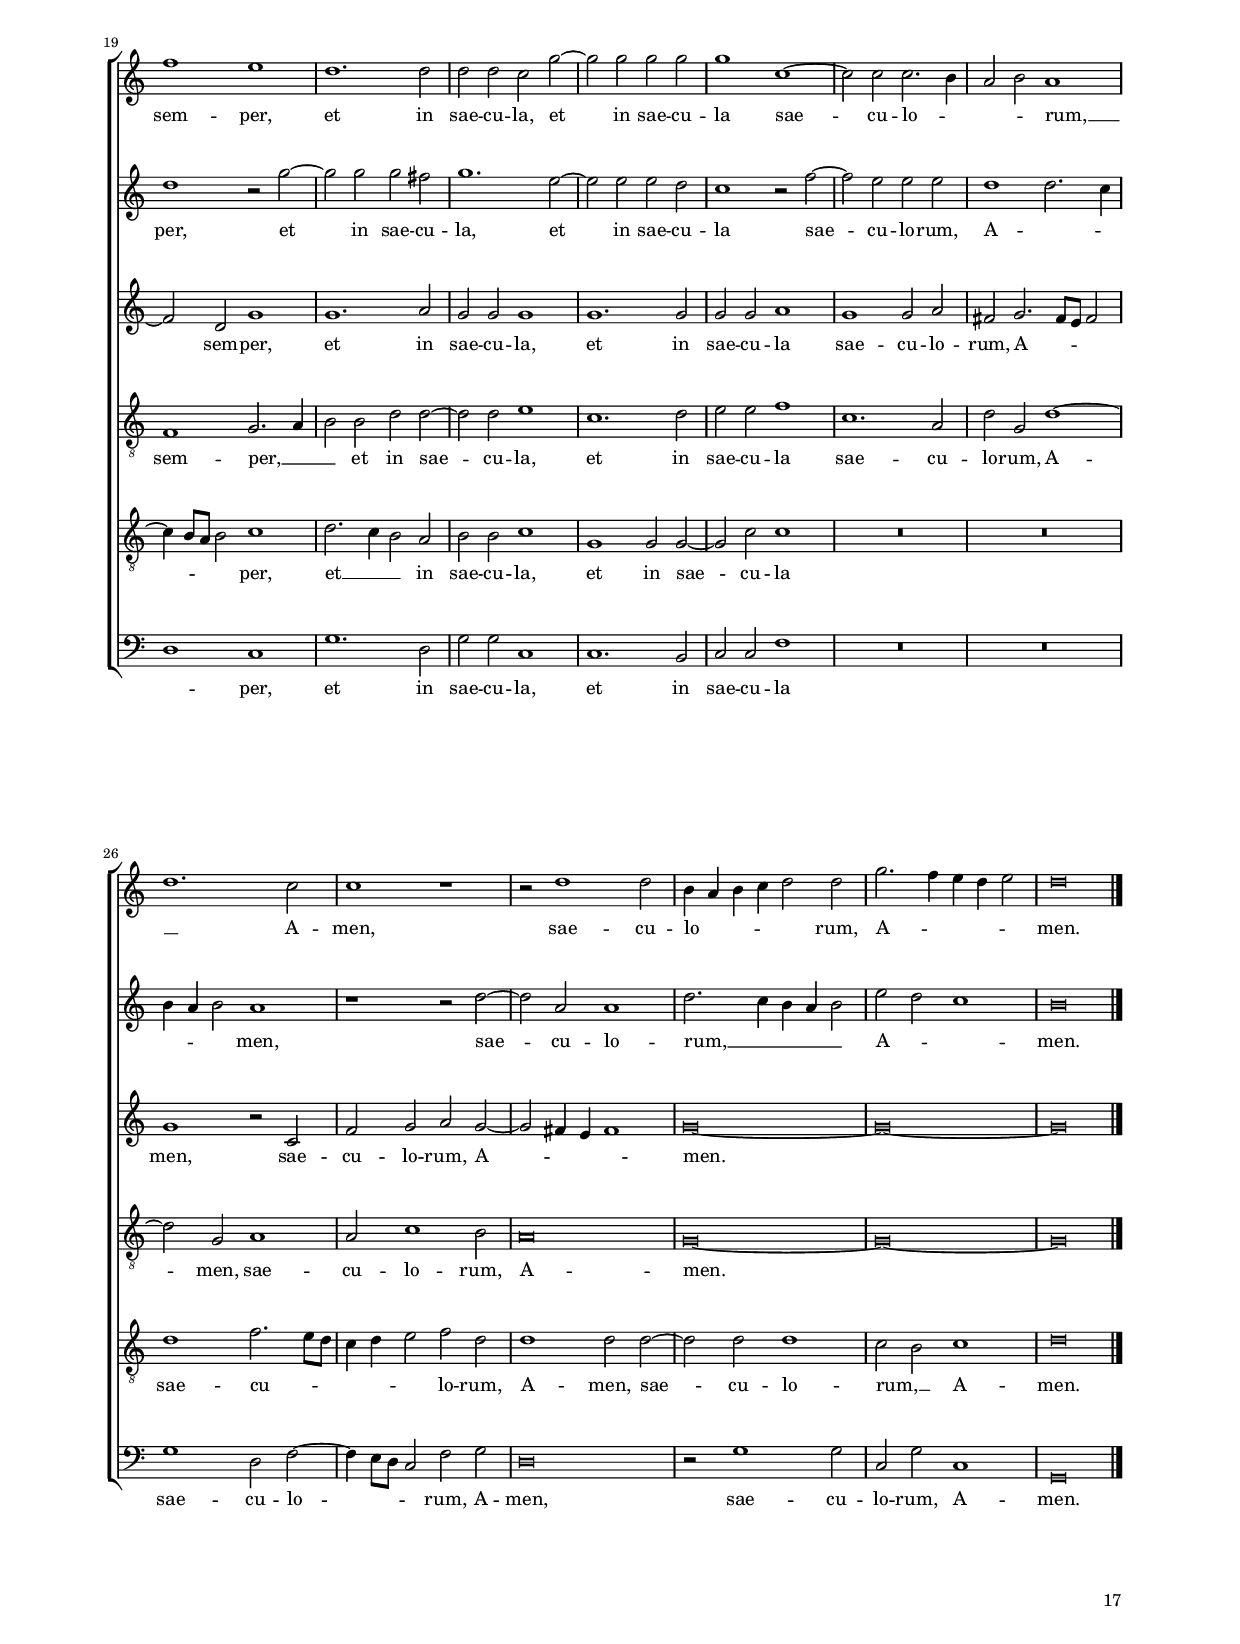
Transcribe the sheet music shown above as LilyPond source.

\version "2.24.2"
\include "deutsch.ly"
#(set-global-staff-size 15)
#(ly:set-option 'point-and-click #f)


\header
{
	dedication= \markup { \fontsize #1 "Psalmus Poenitentialis VII" }
	title=\markup { \vspace #2 "Domine exaudi orationem meam, auribus" }
	composer="Orlandus Lassus"
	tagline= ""
}
	
	ficta = { \once \set suggestAccidentals = ##t }
	
	forget = #(define-music-function (music) (ly:music?) #{
		\accidentalStyle forget
		$music
		\accidentalStyle default
		#})
	
	m = \melisma
	me = \melismaEnd


\paper
	{
	top-margin = 1.8 \cm
	bottom-margin = 1.2 \cm
	left-margin = 2 \cm
	right-margin = 2 \cm
	ragged-bottom = ##f
	ragged-last-bottom = ##f
	print-page-number = ##f
	score-system-spacing = #'((basic-distance . 20) (minimum-distance . 14) (padding . 5) (strechability . 150))
	system-system-spacing = #'((basic-distance . 20) (minimum-distance . 14) (padding . 5) (strechability . 150))
	oddFooterMarkup=\markup   \fill-line { "" \fromproperty #'page:page-number-string }
	evenFooterMarkup=\markup  \fill-line { \fromproperty #'page:page-number-string "" }
	last-bottom-spacing = #'((basic-distance . 12) (minimum-distance . 7) (padding . 4))
	}

global = {
	\key c \major
	\time 2/2 \set Score.measureLength = #(ly:make-moment 2/1)
	\skip 1*2*21 \bar "|."
	}
	

incipitcantus = \markup { \score {
	{
	\set Staff.instrumentName = \markup { \fontsize #1 "Cantus" }
	\key c \major
	\clef violin
	s4 \bar ""
	}
	\layout  {
	raggedright = ##t
	indent = 1.5 \cm
	line-width = 2.5 \cm
	\context { \Staff \remove Time_signature_engraver }
	\override Staff.Clef.Y-extent = #'(0 . 0)
	}} \hspace #1 }
      
      
incipitaltus = \markup { \score {
	{
	\set Staff.instrumentName = \markup { \fontsize #1 "Altus" }
	\key c \major
	\clef mezzosoprano
	s4 \bar ""
	}
	\layout  {
	raggedright = ##t
	indent = 1.5 \cm
	line-width = 2.5 \cm
	\context { \Staff \remove Time_signature_engraver }
	\override Staff.Clef.Y-extent = #'(0 . 0)
	}} \hspace #1 }


incipittenor = \markup { \score {
	{
	\set Staff.instrumentName = \markup { \fontsize #1 "Tenor" }
	\key c \major
	\clef alto
	s4 \bar ""
	}
	\layout  {
	raggedright = ##t
	indent = 1.5 \cm
	line-width = 2.5 \cm
	\context { \Staff \remove Time_signature_engraver }
	\override Staff.Clef.Y-extent = #'(0 . 0)
	}} \hspace #1 }
      
      
incipitquintus = \markup { \score {
	{
	\set Staff.instrumentName = \markup { \fontsize #1 "Quintus" }
	\key c \major
	\clef alto
	s4 \bar ""
	}
	\layout  {
	raggedright = ##t
	indent = 1.5 \cm
	line-width = 2.5 \cm
	\context { \Staff \remove Time_signature_engraver }
	\override Staff.Clef.Y-extent = #'(0 . 0)
	}} \hspace #1 }
      
      
incipitbassus = \markup { \score {
	{
	\set Staff.instrumentName = \markup { \fontsize #1 "Bassus" }
	\key c \major
	\clef varbaritone
	s4 \bar ""
	}
	\layout  {
	raggedright = ##t
	indent = 1.5 \cm
	line-width = 2.5 \cm
	\context { \Staff \remove Time_signature_engraver }
	\override Staff.Clef.Y-extent = #'(0 . 0)
	}} \hspace #1 }


cantus =  \relative c''
	{
	h1. c2
	c1 c
	d1 e~
	e2 h h h
%5
	c1 c2 e~ |
	e4 \m d d1 \ficta cis2 \me
	d1 r
	r2 d2. d4 c2
	h2 c c1
%10
	r2 c c c~ |
	c2 c h h
	a2 a r1
	r1 h
	cis2 d e d
%15
	d1 cis |
	cis1 d
	e1 d
	h1 c~
	c1 e
%20
	d1 a2. a4 |
	h\breve |
	}


altus =  \relative c'
	{
	g'1. g2
	g1 a
	a1 a
	gis1 gis2 gis
%5
	a1. e2 |
	a\breve
	a1 a2. a4
	g1 a2. a4
	g1 r2 g
%10
	a2 a1 a2 |
	g\breve
	f1 a
	gis1. gis2
	a1 a2 a~
%15
	a2 g a1 |
	a2 a h1
	c1 h2 a
	d,1 f
	g1. g2~
%20
	g2 \m fis4 e fis2 \me fis |
	g\breve |
	}


tenor =  \relative c'
	{
	r1 g~
	g2 c c a~
	a2 d2. \m c8 h c2 \me
	h\breve
%5
	r2 a c c |
	a2 f' e1
	d1 r
	r1 r2 e~
	e4 e c2 g' e
%10
	f2 f1 f2 |
	e2 e d g,
	a\breve
	h1. e2
	a,2 d cis d
%15
	b1 a |
	r2 a d1
	c1 d
	r2 g, a4 \m h c d
	e2 \me e c1
%20
	a1. a2 |
	g\breve |
	}


quintus  =  \relative c'
	{
	d1. e2
	e1 f
	f1 e
	e1 e2 e
%5
	e1 f2 g \m |
	f2 \me d r1
	f2. f4 f2 e~
	e2 d e1
	r2 e1 c2
%10
	c2 c c1 |
	c2 g1 d'2
	d2 d c d
	e1 e2 h
	e2 f e f
%15
	d1 e~ |
	e2 e g1
	g1 g2 fis
	g1 c,2 a
	c2. c4 g2 g
%20
	d'2. d4 d1~ |
	d\breve |
	}


bassus  =  \relative c
	{
	g'1. c,2
	c1 f
	d1 a'
	e1 e2 e
%5
	a2. \m g4 f2 \me c |
	d1 a'
	r2 d2. d4 c2
	c2 b a1
	r1 c
%10
	f,2 f1 f2 |
	c1 g'
	d2. \m e4 f1 \me
	e\breve
	R\breve
%15
	R\breve |
	a1 g
	c,1 g'2 d
	g1 f
	c\breve
%20
	d1. d2 |
	g\breve |
	}


lyricscantus = \lyricmode {
	Do -- mi -- ne ex -- au -- di o -- ra -- ti -- o -- nem me -- am,
	au -- ri -- bus per -- ci -- pe ob -- se -- cra -- ti -- o -- nem me -- am
	in ve -- ri -- ta -- te tu -- a,
	ex -- au -- di me in tu -- a ju -- sti -- ti -- a.
	}


lyricsaltus = \lyricmode {
	Do -- mi -- ne ex -- au -- di o -- ra -- ti -- o -- nem me -- am,
	au -- ri -- bus per -- ci -- pe ob -- se -- cra -- ti -- o -- nem me -- am
	in ve -- ri -- ta -- te tu -- a,
	ex -- au -- di me in tu -- a ju -- sti -- ti -- a.
	}


lyricstenor = \lyricmode {
	Do -- mi -- ne ex -- au -- di o -- ra -- ti -- o -- nem me -- am,
	au -- ri -- bus per -- ci -- pe ob -- se -- cra -- ti -- o -- nem me -- am
	in ve -- ri -- ta -- te tu -- a,
	ex -- au -- di me in tu -- a ju -- sti -- ti -- a.
	}


lyricsquintus = \lyricmode {
	Do -- mi -- ne ex -- au -- di o -- ra -- ti -- o -- nem me -- am,
	au -- ri -- bus per -- ci -- pe ob -- se -- cra -- ti -- o -- nem,
	ob -- se -- cra -- ti -- o -- nem me -- am
	in ve -- ri -- ta -- te tu -- a,
	ex -- au -- di me in tu -- a ju -- sti -- ti -- a,
	ju -- sti -- ti -- a.
	}


lyricsbassus = \lyricmode {
	Do -- mi -- ne ex -- au -- di o -- ra -- ti -- o -- nem me -- am,
	au -- ri -- bus per -- ci -- pe ob -- se -- cra -- ti -- o -- nem me -- am
	ex -- au -- di me in tu -- a ju -- sti -- ti -- a.
	}


\score
{  
	\transpose c c {
	\new ChoirStaff \with { \override StaffGrouper.staff-staff-spacing.basic-distance = #12 }
	<<

	\new Staff << \global
	\new Voice="v1" {
		\set Staff.instrumentName=\incipitcantus
		\set Staff.midiInstrument = "reed organ"
		\clef violin
		\cantus }
	\new Lyrics \lyricsto "v1" {\lyricscantus }
	>>


	\new Staff << \global
	\new Voice="v2" {
		\set Staff.instrumentName=\incipitaltus
		\set Staff.midiInstrument = "reed organ"
		\clef violin % "G_8"% "G_8"
		\altus}
	\new Lyrics \lyricsto "v2" {\lyricsaltus }
	>>


	\new Staff << \global
	\new Voice="v3" {
		\set Staff.instrumentName=\incipittenor
		\set Staff.midiInstrument = "reed organ"
		\clef "G_8"
		\tenor }
	\new Lyrics \lyricsto "v3" {\lyricstenor }
	>>


	\new Staff << \global
	\new Voice="v5" {
		\set Staff.instrumentName=\incipitquintus
		\set Staff.midiInstrument = "reed organ"
		\clef "G_8"
		\quintus}
	\new Lyrics \lyricsto "v5" {\lyricsquintus }
	>>


	\new Staff << \global
	\new Voice="v4" {
		\set Staff.instrumentName=\incipitbassus
		\set Staff.midiInstrument = "reed organ"
		\clef bass
		\bassus }
	\new Lyrics \lyricsto "v4" {\lyricsbassus}
	>>

	>>
	} % transpose

	\layout
	{
	indent = 2.5 \cm
	\context { \Staff \override TimeSignature.break-visibility = #end-of-line-invisible }
	\context { \Lyrics \override VerticalAxisGroup.nonstaff-relatedstaff-spacing.padding = #1.3 }
%	\context { \Voice \override Slur.transparent = ##t }
%	\context { \Voice \override AccidentalSuggestion.avoid-slur = #'ignore }
	\context { \Staff \consists Ambitus_engraver }
	\context { \Score \override BarNumber.padding = #2 }
	\context { \Voice \override NoteHead.style = #'baroque }
	}

	\header { piece = "1." }

\midi
	{
	\tempo 2 = 90
	}

}

%%%%%%%%%%%%%%%%%%%%   2. ET NON INTRES


global = {
	\key c \major
	\time 2/2 \set Score.measureLength = #(ly:make-moment 2/1)
	\skip 1*2*22 \bar "|."
	}


cantus =  \relative c''
	{
	r1 g~
	g2 g c1
	h2 d1 d2
	c2 c c1
%5
	r2 d e c~ |
	c2 f1 d2~
	d2 g1 e2
	d\breve~
	d\breve
%10
	R\breve |
	R\breve
	r2 h1 h2
	cis2 cis d d
	e1. d2
%15
	d1 r2 e |
	f2 e2. \m d4 d2~
	d4 c8 h c4 d e c d2 \me
	e2 d2. \m c4 c h8 a
	h1 \me a2 c~
%20
	c2 c c1 |
	d\breve~
	d\breve |
	}


altus =  \relative c'
	{
	e1. d2
	e2. \m f4 g1 \me
	g2 g1 g2
	g2 g a f
%5
	a\breve |
	a2 f2. \m g4 a2 \me
	g2. \m f4 e c c'2~
	c4 h8 a h2 \me a2. a4
	d,1 g~
%10
	g2 g a1 |
	h2 h c a~
	a2 \m gis4 \ficta fis gis2 \me gis
	a2 a h a
	c2 c c b~
%15
	b2 b a a |
	a2 g1 f2
	a2. \m h4 c a h2
	c2 h2. a4 a2~
	a2 \ficta gis \me a1~
%20
	a1 g~ |
	g2 g g1
	fis\breve |
	}


tenor =  \relative c'
	{
	c1. d2
	c4 \m h c d e1 \me
	d2 d1 h2
	c2. c4 c2 a
%5
	d2 d c a |
	c2. c4 d2 a
	h2 h c c
	d2. d4 d1
	h\breve
%10
	c2 h c c |
	d2 e1 \m d4 c
	h2 \me h e1
	a,1 g2 d'
	c2 a c g~
%15
	g2 g a1 |
	R\breve
	r2 a'1 g2
	c,2 g' f1
	e2. \m d4 c h a2 \me
%20
	c1. c2 |
	b\breve
	a\breve |
	}


quintus  =  \relative c'
	{
	g1. g2
	g\breve
	g2 h1 d2
	e2 e f c
%5
	f2 f e1 |
	f2 a a4 \m g f e
	d2 \me d g1
	g2 g1 \ficta fis2
	g1 d
%10
	e2 d f e |
	g2 g1 f2
	e2. \m d8 c h1 \me
	e1 g2 f
	g2 a g g~
%15
	g2 g f e |
	c1 d2 d
	f2 e r1
	R\breve
	r2 e1 e2
%20
	f1 \m e \me |
	d\breve~
	d\breve |
	}


bassus  =  \relative c
	{
	c1. h2
	c1 c
	r2 g'1 g2
	c,2 c f1
%5
	r2 d a'1 |
	f1 d
	g1 c,2. c4
	g'1 r
	g1. g2
%10
	c,2 g' f a |
	g4 \m f e d c2 \me d
	e\breve
	R\breve
	R\breve
%15
	d'1. c2 |
	f,2 c' b1
	a1 r
	R\breve
	r1 a
%20
	f1 \m c \me |
	g'\breve
	d\breve |
	}


lyricscantus = \lyricmode {
	Et non in -- tres in ju -- di -- ci -- um cum ser -- vo tu -- o Do -- mi -- ne,
	qui -- a non ju -- sti -- fi -- ca -- bi -- tur in con -- spe -- ctu tu -- o
	om -- nis vi -- vens.
	}


lyricsaltus = \lyricmode {
	Et non in -- tres in ju -- di -- ci -- um cum ser -- vo tu -- o __ Do -- mi -- ne,
	qui -- a non ju -- sti -- fi -- ca -- bi -- tur,
	qui -- a non ju -- sti -- fi -- ca -- bi -- tur in con -- spe -- ctu tu -- o
	om -- nis vi -- vens.
	}


lyricstenor = \lyricmode {
	Et non in -- tres in ju -- di -- ci -- um cum ser -- vo tu -- o Do -- mi -- ne,
	cum ser -- vo tu -- o Do -- mi -- ne,
	qui -- a non ju -- sti -- fi -- ca -- bi -- tur,
	qui -- a non ju -- sti -- fi -- ca -- bi -- tur in con -- spe -- ctu tu -- o __
	om -- nis vi -- vens.
	}


lyricsquintus = \lyricmode {
	Et non in -- tres in ju -- di -- ci -- um cum ser -- vo tu -- o,
	cum ser -- vo tu -- o Do -- mi -- ne,
	qui -- a non ju -- sti -- fi -- ca -- bi -- tur, __
	qui -- a non ju -- sti -- fi -- ca -- bi -- tur in con -- spe -- ctu tu -- o
	om -- nis vi -- vens.
	}


lyricsbassus = \lyricmode {
	Et non in -- tres in ju -- di -- ci -- um cum ser -- vo tu -- o Do -- mi -- ne,
	qui -- a non ju -- sti -- fi -- ca -- bi -- tur in con -- spe -- ctu tu -- o
	om -- nis __ vi -- vens.
	}


\score
{  
	\transpose c c {
	\new ChoirStaff \with { \override StaffGrouper.staff-staff-spacing.basic-distance = #12 }
	<<

	\new Staff <<\global
	\new Voice="v1" {
	  \set Staff.instrumentName="C"
		\set Staff.midiInstrument = "reed organ"
		\clef violin
		\cantus }
	\new Lyrics \lyricsto "v1" {\lyricscantus }
	>>


	\new Staff << \global
	\new Voice="v2" {
	  \set Staff.instrumentName="A"
		\set Staff.midiInstrument = "reed organ"
		\clef violin % "G_8"
		\altus}
	\new Lyrics \lyricsto "v2" {\lyricsaltus }
	>>


	\new Staff <<\global
	\new Voice="v3" {
	  \set Staff.instrumentName="T"
		\set Staff.midiInstrument = "reed organ"
		\clef "G_8"
		\tenor }
	\new Lyrics \lyricsto "v3" {\lyricstenor }
	>>


	\new Staff << \global
	\new Voice="v5" {
	  \set Staff.instrumentName="Q"
		\set Staff.midiInstrument = "reed organ"
		\clef "G_8"
		\quintus}
	\new Lyrics \lyricsto "v5" {\lyricsquintus }
	>>


	\new Staff <<\global
	\new Voice="v4" {
	  \set Staff.instrumentName="B"
		\set Staff.midiInstrument = "reed organ"
		\clef bass
		\bassus }
	\new Lyrics \lyricsto "v4" {\lyricsbassus}
	>>
	
	>>
	} % transpose

	\layout
	{
	indent = 0.8 \cm
	\context { \Staff \override TimeSignature.break-visibility = #end-of-line-invisible }
	\context { \Lyrics \override VerticalAxisGroup.nonstaff-relatedstaff-spacing.padding = #1.5 }
	\context { \Staff \consists Ambitus_engraver }
	\context { \Score \override BarNumber.padding = #2 }
	\context { \Voice \override NoteHead.style = #'baroque }
	}

	\header { piece = \markup { "2."} }

\midi
	{
	\tempo 2 = 90
	}
	
}


%%%%%%%%%%%%%%%%%%%%   3. QUIA PERSECUTUS


global = {
	\key c \major
	\time 2/2 \set Score.measureLength = #(ly:make-moment 2/1)
	\skip 1*2*18 \bar "|."
	}


tenor =  \relative c'
	{
	R\breve
	r1 g
	a2 h1 c2
	d2 e a, c
%5
	d2 f2. \m e4 d2~ |
	d2 \me c e f
	c2 d1 \m c2~
	c2 h \me c1
	g1 d'2 g,
%10
	g1 a2 c |
	d\breve
	c2. \m h4 a h c d
	e4 f g2 \me c, e
	a,4 \m h c a h1 \me
%15
	a2 a4 \m h c d e c |
	d2 \me h1 g2~
	g2 \m fis4 e fis g2 fis4 \me
	g\breve |
	}


quintus  =  \relative c'
	{
	g1. a2~
	a2 h1 c2
	d1 e2 f
	g1 e2 f~
%5
	f4 \m e d c d e f2~ |
	f2 e4 d c2 \me a~
	a2 f'2. f4 e2
	d1 e
	h1 h2 h
%10
	e1 c2 a |
	b2. \m a8 g f2 \me g
	a2. \m h4 c d e2 \me
	a,2 e'2. \m d4 c2~
	c4 h a1 \me g2
%15
	c2. \m h4 a2 \me g4 \m a |
	h4 c d2 \me g,2. \m a4
	h2 a4 g a1 \me
	h\breve |
	}


bassus  =  \relative c
	{
	r1 c
	d1 e
	f2 g1 a2
	h2 c1 a2
%5
	b1 b |
	a1. d,2
	f1 g~
	g1 c,
	e1 h2 e
%10
	c1 f2 f
	b,\breve
	a2 f'1 c2
	c'2. \m h4 a2. g4
	f1 \me e
%15
	r2 f1 c2 |
	g'2. \m f4 e1
	d\breve \me
	g,\breve |
	}


lyricstenor = \lyricmode {
	Qui -- a per -- se -- cu -- tus est i -- ni -- mi -- cus a -- ni -- mam me -- am,
	hu -- mi -- li -- a -- vit in ter -- ra __ vi -- tam me -- am,
	vi -- tam me -- am.
	}


lyricsquintus = \lyricmode {
	Qui -- a per -- se -- cu -- tus est i -- ni -- mi -- cus a -- ni -- mam me -- am,
	hu -- mi -- li -- a -- vit in ter -- ra vi -- tam me -- am,
	vi -- tam __ me -- am.
	}


lyricsbassus = \lyricmode {
	Qui -- a per -- se -- cu -- tus est i -- ni -- mi -- cus a -- ni -- mam me -- am,
	hu -- mi -- li -- a -- vit in ter -- ra vi -- tam me -- am,
	vi -- tam me -- am.
	}


\score
{  
	\transpose c c {
	\new ChoirStaff \with { \override StaffGrouper.staff-staff-spacing.basic-distance = #13 }
	<<

	\new Staff <<\global
	\new Voice="v3" {
	  \set Staff.instrumentName="T"
		\set Staff.midiInstrument = "reed organ"
		\clef "G_8"
		\tenor }
	\new Lyrics \lyricsto "v3" {\lyricstenor }
	>>


	\new Staff << \global
	\new Voice="v5" {
	  \set Staff.instrumentName="Q"
		\set Staff.midiInstrument = "reed organ"
		\clef "G_8"
		\quintus}
	\new Lyrics \lyricsto "v5" {\lyricsquintus }
	>>


	\new Staff <<\global
	\new Voice="v4" {
	  \set Staff.instrumentName="B"
		\set Staff.midiInstrument = "reed organ"
		\clef bass
		\bassus }
	\new Lyrics \lyricsto "v4" {\lyricsbassus}
	>>
	
	>>
	} % transpose

	\layout
	{
	indent = 0.8 \cm
	\context { \Staff \override TimeSignature.break-visibility = #end-of-line-invisible }
	\context { \Lyrics \override VerticalAxisGroup.nonstaff-relatedstaff-spacing.padding = #1.6 }
%	\context { \Voice \override Slur.transparent = ##t }
%	\context { \Voice \override AccidentalSuggestion.avoid-slur = #'ignore }
	\context { \Staff \consists Ambitus_engraver }
	\context { \Score \override BarNumber.padding = #2 }
	\context { \Voice \override NoteHead.style = #'baroque }
	}

	\header { piece = \markup { \vspace #2 "3."} }

\midi
	{
	\tempo 2 = 90
	}
	
}


%%%%%%%%%%%%%%%%%%%%   4.  COLLOCAVIT ME


global = {
	\key c \major
	\time 2/2 \set Score.measureLength = #(ly:make-moment 2/1)
	\skip 1*2*20 \bar "|."
	}


cantus =  \relative c''
	{
	a1. a2
	a1 e
	g2 g1 g2
	g1 g~
%5
	g1 f |
	f2 f1 f2
	f1 e2. \m f4
	g2 \me g g1
	r2 g c c
%10
	h1. c2 |
	a1. a2
	c1 h
	r1 r2 c~
	c4 c c2 h1
%15
	a1 r4 a2 d4~ |
	d4 h2 e2 c2 a4~
	a4 d4. \m c8 h4 \me c2 c
	r4 d2 g2 e2 c4~
	c4 a2 d2 \m cis8 h cis2 \me
%20
	d\breve |
	}


altus =  \relative c'
	{
	fis1. fis2
	fis1 g
	e1 e~
	e2 e d1
%5
	c1 c |
	d2 d1 d2
	d1 g2. \m f4
	e2 \me d d1
	r2 e1 a2~
%10
	a2 gis gis a |
	f2 e fis1
	g\breve
	g2. g4 a2 f
	g2 g1 g2
%15
	e1 fis |
	g4 d g2 e f4 c
	f2 d g a
	a2 h g4 c2 a4~
	a4 f2 a4 a1
%20
	fis\breve |
	}


tenor =  \relative c'
	{
	a1. a2
	d1 g,
	c1 h~
	h2 h h1
%5
	g1 a |
	a2 b1 b2
	b1 g2 g
	g\breve
	r2 g a a
%10
	h1. a2 |
	a\breve
	r2 g g4 \m a h c
	d2 \me e a,2. a4
	c1 g
%15
	a1 a2 d |
	h2 e c a
	d2 h4 g2 c2 f4
	d2 g e4 c e2
	f4 c d f e1
%20
	d\breve |
	}


quintus  =  \relative c'
	{
	d1. d2
	a1 c
	g1 g~
	g2 g g1
%5
	e1 r2 f~ |
	f2 f f1~
	f2 f c' c~
	c2 h h1
	r2 c1 e2
%10
	e2 e1 e2 |
	d2 cis d1
	e1 d2. \m c4
	h2 \me c c2. \m d4
	e4 f e2. d4 d2~
%15
	d2 \me \ficta cis d r4 d~ |
	d4 g2 e2 a2 f4
	a2 g2 e2 f4 c4
	f2 d e c
	a\breve
%20
	a\breve |
	}


bassus  =  \relative c
	{
	d1. d2
	d1 c
	c1 e~
	e2 e h1
%5
	c1 f |
	d2 b1 b2
	b1 c~
	c2 g g1
	r2 c a a
%10
	e'1. a,2 |
	d2 a d1
	c1 r2 g'~
	g4 g e2 f1
	c1 r
%15
	r1 d |
	g2 e a f
	d2 g c, f
	r2 g c a
	f2 d a1
%20
	d\breve |
	}


lyricscantus = \lyricmode {
	Col -- lo -- ca -- vit me in ob -- scu -- ris si -- cut mor -- tu -- os sae -- cu -- li,
	et an -- xi -- a -- tus est su -- per me spi -- ri -- tus me -- us,
	in me tur -- ba -- tum est cor __ me -- um,
	tur -- ba -- tum est cor me -- um.
	}


lyricsaltus = \lyricmode {
	Col -- lo -- ca -- vit me in ob -- scu -- ris si -- cut mor -- tu -- os sae -- cu -- li,
	et an -- xi -- a -- tus est su -- per me spi -- ri -- tus me -- us,
	spi -- ri -- tus me -- us,
	in me tur -- ba -- tum est cor me -- um,
	in me tur -- ba -- tum est cor me -- um.
	}


lyricstenor = \lyricmode {
	Col -- lo -- ca -- vit me in ob -- scu -- ris si -- cut mor -- tu -- os sae -- cu -- li,
	et an -- xi -- a -- tus est su -- per __ me spi -- ri -- tus me -- us,
	in me tur -- ba -- tum est cor me -- um,
	in me tur -- ba -- tum est,
	tur -- ba -- tum est cor me -- um.
	}


lyricsquintus = \lyricmode {
	Col -- lo -- ca -- vit me in ob -- scu -- ris si -- cut mor -- tu -- os sae -- cu -- li,
	et an -- xi -- a -- tus est su -- per me spi -- ri -- tus __ me -- us,
	in me tur -- ba -- tum est cor me -- um,
	tur -- ba -- tum est cor me -- um.
	}


lyricsbassus = \lyricmode {
	Col -- lo -- ca -- vit me in ob -- scu -- ris si -- cut mor -- tu -- os sae -- cu -- li,
	et an -- xi -- a -- tus est su -- per me spi -- ri -- tus me -- us,
	in me tur -- ba -- tum est cor me -- um,
	tur -- ba -- tum est cor me -- um.
	}


\score
{  
	\transpose c c {
	\new ChoirStaff \with { \override StaffGrouper.staff-staff-spacing.basic-distance = #12 }
	<<

	\new Staff <<\global
	\new Voice="v1" {
	  \set Staff.instrumentName="C"
		\set Staff.midiInstrument = "reed organ"
		\clef violin
		\cantus }
	\new Lyrics \lyricsto "v1" {\lyricscantus }
	>>


	\new Staff << \global
	\new Voice="v2" {
	  \set Staff.instrumentName="A"
		\set Staff.midiInstrument = "reed organ"
		\clef violin % "G_8"
		\altus}
	\new Lyrics \lyricsto "v2" {\lyricsaltus }
	>>


	\new Staff <<\global
	\new Voice="v3" {
	  \set Staff.instrumentName="T"
		\set Staff.midiInstrument = "reed organ"
		\clef "G_8"
		\tenor }
	\new Lyrics \lyricsto "v3" {\lyricstenor }
	>>


	\new Staff << \global
	\new Voice="v5" {
	  \set Staff.instrumentName="Q"
		\set Staff.midiInstrument = "reed organ"
		\clef "G_8"
		\quintus}
	\new Lyrics \lyricsto "v5" {\lyricsquintus }
	>>


	\new Staff <<\global
	\new Voice="v4" {
	  \set Staff.instrumentName="B"
		\set Staff.midiInstrument = "reed organ"
		\clef bass
		\bassus }
	\new Lyrics \lyricsto "v4" {\lyricsbassus}
	>>
	
	>>
	} % transpose

	\layout
	{
	indent = 0.8 \cm
	\context { \Staff \override TimeSignature.break-visibility = #end-of-line-invisible }
	\context { \Lyrics \override VerticalAxisGroup.nonstaff-relatedstaff-spacing.padding = #1.4 }
%	\context { \Voice \override Slur.transparent = ##t }
%	\context { \Voice \override AccidentalSuggestion.avoid-slur = #'ignore }
	\context { \Staff \consists Ambitus_engraver }
	\context { \Score \override BarNumber.padding = #2 }
	\context { \Voice \override NoteHead.style = #'baroque }
	}

	\header { piece = \markup { "4."} }

\midi
	{
	\tempo 2 = 90
	}
	
}


%%%%%%%%%%%%%%%%%%%%   5. MEMOR FUI DIERUM


global = {
	\key c \major
	\time 2/2 \set Score.measureLength = #(ly:make-moment 2/1)
	\skip 1*2*22 \bar "|."
	}


cantus =  \relative c''
	{
	a1. a2
	h\breve
	c1. c2
	d1. c2
%5
	h2 a g1 |
	fis\breve
	R\breve
	r2 a1 c2~
	c4 c c2 c d~
%10
	d2 d c e~ |
	e4 \m d d2. \ficta cis8 h \ficta cis!2 \me
	d2 a1 a2
	c2. \m d4 e f e d
	c2 \me c r1
%15
	r2 d1 c2 |
	f2 e d1
	e1 r
	r1 e~
	e2 d c1
%20
	h2 h1 d2 |
	c1 g~
	g\breve |
	}


altus =  \relative c'
	{
	R\breve
	R\breve
	R\breve
	R\breve
%5
	R\breve |
	a'1. a2
	e1 \m g \me
	f1 e2 a
	a2. a4 g1
%10
	f2 a1 a2 |
	b1 a2. \m g4
	f4 e f2 \me e1
	r2 a,1 a2
	c2. \m d4 e f e2 \me
%15
	d1 f2. \m g4 |
	a4 h c2 \me h a~
	a2 a a2. \m g4
	f1 \me e2 c'~
	c2 h a1
%20
	g1 g~ |
	g2 g e1
	d\breve |
	}


tenor =  \relative c'
	{
	R\breve
	R\breve
	R\breve
	R\breve
%5
	R\breve |
	r1 a
	a2 c2. \m d4 e c
	d2 \me d a e'
	f2. f4 e2 d~
%10
	d2 a2. a4 c2 |
	d2 d r a~
	a2 a c2. \m d4
	e4 f e2. d4 c2 \me
	a2 g g' g~
%15
	g2 g a1 |
	f2 g1 f2
	e4 \m d c h a2 \me a
	d1 g,2 g'~
	g2 g e1
%20
	e2 h1 h2 |
	g\breve
	g\breve |
	}


quintus  =  \relative c'
	{
	r1 d~
	d2 d e1
	e2 e f1
	f2 f d e~
%5
	e4 \m d d1 \ficta cis2 \me |
	d\breve
	R\breve
	r1 c
	c1. h2
%10
	a2 f' e2. e4 |
	g1 e
	d1 a
	a2 c2. \m d4 e f
	e2. d4 c2 h4 a
%15
	h1 \me a |
	c1 \m d2. \me d4
	c2 e d4 \m c c2~
	c2 h \me c c~
	c2 g a1
%20
	e2 e'1 d2 |
	e2. \m d4 c1 \me
	h\breve |
	}


bassus  =  \relative c
	{
	R\breve
	g'1. g2
	a1 a2 a
	b1. a2
%5
	g2 f e1 |
	d\breve
	R\breve
	r1 r2 a'
	f2. f4 c2 g'
%10
	d2. d4 a'1 |
	g1 \m a \me
	d,1 r
	r1 a
	a2 c2. \m d4 e f
%15
	g1 \me d2 f~ |
	f2 c g' d
	a'2. \m g4 f2. e4
	d1 \me c
	R\breve
%20
	r2 e1 h2 |
	c\breve
	g\breve |
	}


lyricscantus = \lyricmode {
	Me -- mor fu -- i di -- e -- rum an -- ti -- quo -- rum
	in om -- ni -- bus o -- pe -- ri -- bus tu -- is,
	et in fa -- ctis ma -- nu -- um tu -- a -- rum me -- di -- ta -- bar,
	me -- di -- ta -- bar.
	}


lyricsaltus = \lyricmode {
	Me -- di -- ta -- tus sum in om -- ni -- bus o -- pe -- ri -- bus tu -- is,
	et in fa -- ctis ma -- nu -- um tu -- a -- rum me -- di -- ta -- bar,
	me -- di -- ta -- bar.
	}


lyricstenor = \lyricmode {
	Me -- di -- ta -- tus sum in om -- ni -- bus o -- pe -- ri -- bus tu -- is,
	et in fa -- ctis ma -- nu -- um tu -- a -- rum,
	ma -- nu -- um __ tu -- a -- rum me -- di -- ta -- bar,
	me -- di -- ta -- bar.
	}


lyricsquintus = \lyricmode {
	Me -- mor fu -- i di -- e -- rum an -- ti -- quo -- rum
	in om -- ni -- bus o -- pe -- ri -- bus tu -- is,
	et in fa -- ctis ma -- nu -- um tu -- a -- rum me -- di -- ta -- bar,
	me -- di -- ta -- bar.
	}


lyricsbassus = \lyricmode {
	Me -- mor fu -- i di -- e -- rum an -- ti -- quo -- rum
	in om -- ni -- bus o -- pe -- ri -- bus tu -- is,
	et in fa -- ctis ma -- nu -- um tu -- a -- rum me -- di -- ta -- bar.
	}


\score
{  
	\transpose c c {
	\new ChoirStaff \with { \override StaffGrouper.staff-staff-spacing.basic-distance = #12 }
	<<

	\new Staff <<\global
	\new Voice="v1" {
	  \set Staff.instrumentName="C"
		\set Staff.midiInstrument = "reed organ"
		\clef violin
		\cantus }
	\new Lyrics \lyricsto "v1" {\lyricscantus }
	>>


	\new Staff << \global
	\new Voice="v2" {
	  \set Staff.instrumentName="A"
		\set Staff.midiInstrument = "reed organ"
		\clef violin % "G_8"
		\altus}
	\new Lyrics \lyricsto "v2" {\lyricsaltus }
	>>


	\new Staff <<\global
	\new Voice="v3" {
	  \set Staff.instrumentName="T"
		\set Staff.midiInstrument = "reed organ"
		\clef "G_8"
		\tenor }
	\new Lyrics \lyricsto "v3" {\lyricstenor }
	>>


	\new Staff << \global
	\new Voice="v5" {
	  \set Staff.instrumentName="Q"
		\set Staff.midiInstrument = "reed organ"
		\clef "G_8"
		\quintus}
	\new Lyrics \lyricsto "v5" {\lyricsquintus }
	>>


	\new Staff <<\global
	\new Voice="v4" {
	  \set Staff.instrumentName="B"
		\set Staff.midiInstrument = "reed organ"
		\clef bass
		\bassus }
	\new Lyrics \lyricsto "v4" {\lyricsbassus}
	>>
	
	>>
	} % transpose

	\layout
	{
	indent = 0.8 \cm
	\context { \Staff \override TimeSignature.break-visibility = #end-of-line-invisible }
	\context { \Lyrics \override VerticalAxisGroup.nonstaff-relatedstaff-spacing.padding = #1.5 }
%	\context { \Voice \override Slur.transparent = ##t }
%	\context { \Voice \override AccidentalSuggestion.avoid-slur = #'ignore }
	\context { \Staff \consists Ambitus_engraver }
	\context { \Score \override BarNumber.padding = #2 }
	\context { \Voice \override NoteHead.style = #'baroque }
	}

	\header { piece = \markup { "5."} }

\midi
	{
	\tempo 2 = 90
	}
	
}


%%%%%%%%%%%%%%%%%%%%   6. EXPANDI MANUS MEAS


global = {
	\key c \major
	\time 2/2 \set Score.measureLength = #(ly:make-moment 2/1)
	\skip 1*2*17 \bar "|."
	}


cantus =  \relative c''
	{
	R\breve
	r1 d
	e1. d2
	cis2 d g,4 \m a h c
%5
	d2. c4 h2 \me a |
	h1 a
	r2 d2. d4 cis2
	d2. \m e4 f2 \me e
	r2 a,2. a4 gis2
%10
	a2. \m h4 c2 \me h |
	d1 e2 g~
	g2 f e1
	f2 d2. \m c4 d e
	f1 \me e2 f~
%15
	f4 \m e d c e d c h |
	c4 h a g a1 \me
	g\breve |
	}


altus =  \relative c'
	{
	g'1 a~
	a2 g fis g
	c,4 \m d e f g2. f4
	e2 \me d e1
%5
	d\breve |
	r2 g2. g4 fis2
	g2. \m a4 b2 \me a
	r2 d,2. d4 cis2
	d2. \m e4 f2 \me e
%10
	r2 d e g~ |
	g2 f e2. \m f4
	g2 \me a2. \m h4 c2 \me
	a2 b g1
	d2 a'1 d,2
%15
	f1 g2 a~ |
	a4 \m g g1 \ficta fis2 \me
	g\breve |
	}


lyricscantus = \lyricmode {
	Ex -- pan -- di ma -- nus me -- as ad te,
	a -- ni -- ma me -- a,
	a -- ni -- ma me -- a si -- cut ter -- ra si -- ne a -- qua ti -- bi.
	}


lyricsaltus = \lyricmode {
	Ex -- pan -- di ma -- nus me -- as ad te,
	a -- ni -- ma me -- a,
	a -- ni -- ma me -- a si -- cut ter -- ra si -- ne __ a -- qua ti -- bi,
	si -- ne a -- qua ti -- bi.
	}


\score
{  
	\transpose c c {
	\new ChoirStaff \with { \override StaffGrouper.staff-staff-spacing.basic-distance = #13.5 }
	<<

	\new Staff <<\global
	\new Voice="v1" {
	  \set Staff.instrumentName="C"
		\set Staff.midiInstrument = "reed organ"
		\clef violin
		\cantus }
	\new Lyrics \lyricsto "v1" {\lyricscantus }
	>>


	\new Staff << \global
	\new Voice="v2" {
	  \set Staff.instrumentName="A"
		\set Staff.midiInstrument = "reed organ"
		\clef violin % "G_8"
		\altus}
	\new Lyrics \lyricsto "v2" {\lyricsaltus }
	>>

	>>
	} % transpose

	\layout
	{
	indent = 0.8 \cm
	\context { \Staff \override TimeSignature.break-visibility = #end-of-line-invisible }
	\context { \Lyrics \override VerticalAxisGroup.nonstaff-relatedstaff-spacing.padding = #3.5 }
%	\context { \Voice \override Slur.transparent = ##t }
%	\context { \Voice \override AccidentalSuggestion.avoid-slur = #'ignore }
	\context { \Staff \consists Ambitus_engraver }
	\context { \Score \override BarNumber.padding = #2 }
	\context { \Voice \override NoteHead.style = #'baroque }
	}

	\header { piece = \markup { "6."} }

\midi
	{
	\tempo 2 = 90
	}
	
}


%%%%%%%%%%%%%%%%%%%%   7. VELOCITER EXAUDI ME


global = {
	\key c \major
	\time 2/2 \set Score.measureLength = #(ly:make-moment 2/1)
	\skip 1*2*8 \bar "|."
	}


cantus =  \relative c''
	{
	h2 h4 a c2 d4 e~
	e4 d c c2 h4 h2
	c2 c4 h c2 c4 c~
	c4 c c d2 d4 a2
%5
	r2 e' g1 |
	g2 c,2. c4 d2
	d2. \m c8 h a2 \me h
	R\breve |
	}


altus =  \relative c'
	{
	g'2 g4 fis g2 a4 c~
	c4 h a a2 g4 g2
	e2 g4 g g2 a4 a~
	a4 a g g2 fis4 fis2
%5
	r2 g g1 |
	g2 a a4 g g2~
	g2 \m fis4 e fis2 \me g 
	R\breve |
	}


tenor =  \relative c'
	{
	d2 d4 d e2 d4 c~
	c4 g a f2 g4 g2
	g'2 e4 d c c c2
	a4 c2 b a4 a2
%5
	r2 c e1 |
	d2 f2. e4 d2
	d1 d
	R\breve |
	}


quintus  =  \relative c'
	{
	g2 g4 d' c2 f4 g~
	g4 g e f2 d4 d2
	c2 c4 d e2 f4 e~
	e4 f4 e4 d2 d4 d2
%5
	r2 g, c1 |
	h2 c2. c4 h2
	a1. g2
	R\breve |
	}


bassus  =  \relative c
	{
	R\breve
	R\breve
	c2 c4 g' c,2 f4 a~
	a4 f c g'2 d4 d2
%5
	r2 c c1 |
	g'2 f2. c4 g'2
	d1. g,2
	R\breve |
	}


lyricscantus = \lyricmode {
	Ve -- lo -- ci -- ter ex -- au -- di me Do -- mi -- ne,
	ve -- lo -- ci -- ter ex -- au -- di me Do -- mi -- ne,
	de -- fe -- cit spi -- ri -- tus me -- us.
	}


lyricsaltus = \lyricmode {
	Ve -- lo -- ci -- ter ex -- au -- di me Do -- mi -- ne,
	ve -- lo -- ci -- ter ex -- au -- di me Do -- mi -- ne,
	de -- fe -- cit spi -- ri -- tus me -- us.
	}


lyricstenor = \lyricmode {
	Ve -- lo -- ci -- ter ex -- au -- di me Do -- mi -- ne,
	ve -- lo -- ci -- ter ex -- au -- di me Do -- mi -- ne,
	de -- fe -- cit spi -- ri -- tus me -- us.
	}


lyricsquintus = \lyricmode {
	Ve -- lo -- ci -- ter ex -- au -- di me Do -- mi -- ne,
	ve -- lo -- ci -- ter ex -- au -- di me Do -- mi -- ne,
	de -- fe -- cit spi -- ri -- tus me -- us.
	}


lyricsbassus = \lyricmode {
	Ve -- lo -- ci -- ter ex -- au -- di me Do -- mi -- ne,
	de -- fe -- cit spi -- ri -- tus me -- us.
	}


\score
{  
	\transpose c c {
	\new ChoirStaff \with { \override StaffGrouper.staff-staff-spacing.basic-distance = #12 }
	<<

	\new Staff <<\global
	\new Voice="v1" {
	  \set Staff.instrumentName="C"
		\set Staff.midiInstrument = "reed organ"
		\clef violin
		\cantus }
	\new Lyrics \lyricsto "v1" {\lyricscantus }
	>>


	\new Staff << \global
	\new Voice="v2" {
	  \set Staff.instrumentName="A"
		\set Staff.midiInstrument = "reed organ"
		\clef violin % "G_8"
		\altus}
	\new Lyrics \lyricsto "v2" {\lyricsaltus }
	>>


	\new Staff <<\global
	\new Voice="v3" {
	  \set Staff.instrumentName="T"
		\set Staff.midiInstrument = "reed organ"
		\clef "G_8"
		\tenor }
	\new Lyrics \lyricsto "v3" {\lyricstenor }
	>>


	\new Staff << \global
	\new Voice="v5" {
	  \set Staff.instrumentName="Q"
		\set Staff.midiInstrument = "reed organ"
		\clef "G_8"
		\quintus}
	\new Lyrics \lyricsto "v5" {\lyricsquintus }
	>>


	\new Staff <<\global
	\new Voice="v4" {
	  \set Staff.instrumentName="B"
		\set Staff.midiInstrument = "reed organ"
		\clef bass
		\bassus }
	\new Lyrics \lyricsto "v4" {\lyricsbassus}
	>>
	
	>>
	} % transpose

	\layout
	{
	indent = 0.8 \cm
	\context { \Staff \override TimeSignature.break-visibility = #end-of-line-invisible }
	\context { \Lyrics \override VerticalAxisGroup.nonstaff-relatedstaff-spacing.padding = #1.3 }
%	\context { \Voice \override Slur.transparent = ##t }
%	\context { \Voice \override AccidentalSuggestion.avoid-slur = #'ignore }
	\context { \Staff \consists Ambitus_engraver }
	\context { \Score \override BarNumber.padding = #2 }
	\context { \Voice \override NoteHead.style = #'baroque }
	}

	\header { piece = \markup { "7."} }

\midi
	{
	\tempo 2 = 90
	}
	
}



%%%%%%%%%%%%%%%%%%%%   8. NON AVERTAS FACIEM TUAM


global = {
	\key c \major
	\time 2/2 \set Score.measureLength = #(ly:make-moment 2/1)
	\skip 1*2*26 \bar "|."
	}


cantus =  \relative c''
	{
	d1. a2
	h1 d2 d~
	d2 c h1
	a2. \m g4 a h c2 \me
%5
	d2. \m c4 h2 \me a \m |
	g2 c2. h8 a h2 \me
	c1 r2 g'~
	g2 d e1
	d\breve
%10
	r1 r2 d~ |
	d2 a h1
	d1 c2. c4
	c2 f1 e2~
	e2 d1 \m \ficta cis2 \me
%15
	d\breve |
	R\breve
	r2 d1 c2~
	c2 h c1
	a1 h
%20
	d1. c2 |
	h2 a g1
	d'1. c2
	h2 a g1
	g1 c,
%25
	d\breve~
	d\breve |
	}


altus =  \relative c'
	{
	R\breve
	g'1. d2
	e1 g2 g~
	g2 \m f4 e f2 \me e
%5
	d2 g1 f2 |
	e1 d 
	r2 g c, c'~
	c4 \m h8 a h2 \me c c~
	c4 c h2 a d,4 \m e
%10
	f4 g a2. g4 g2~ |
	g2 \me \ficta fis g1
	g1 g2 g
	a1. a2
	a\breve
%15
	a1 r |
	R\breve
	a\breve
	g2. g4 e2 g~
	g4 \m \ficta fis8 e \ficta fis!2 \me g1~
%20
	g\breve |
	d1. c2
	h2 a g1
	g'1. f2
	e2 d e c
%25
	h\breve |
	h\breve |
	}


tenor =  \relative c'
	{
	R\breve
	R\breve
	R\breve
	d1. a2
%5
	h1 d2. \m c4 |
	h4 a g2 \me r2 g'~
	g2 c, e1 \m
	d1 \me c
	g2. g4 a2 a~
%10
	a2 e' d1 |
	d2 d1 d2
	d1 e
	f2 c d e
	f1 e
%15
	d1 r2 d |
	f2. f4 f2 b,
	f'1 r
	R\breve
	r2 d1 c2
%20
	h2 a g1 |
	r1 d'~
	d2 c h a
	g\breve
	r2 d a'1
%25
	d,\breve~ |
	d\breve |
	}


quintus  =  \relative c'
	{
	R\breve
	R\breve
	R\breve
	R\breve
%5
	R\breve |
	r2 g'1 d2
	e1 g~
	g1 g~
	g2 g f2. \m e4
%10
	d2 \me c h1 |
	a1 g
	h2. h4 c2 c~
	c2 a a1
	a1. e'2
%15
	f1. f2 |
	d2 c d1~
	d2 d f1
	e2 e c1 \m
	d1 \me g,~
%20
	g1 d'~ |
	d2 c h a
	g1 d'
	d1 h2. h4
	c2 g e1 \m
%25
	g1 \me g~ |
	g\breve |
	}


bassus  =  \relative c
	{
	R\breve
	R\breve
	R\breve
	R\breve
%5
	g'1. d2
	e1 g
	c1 c2 c
	g1 c,
	r1 d~
%10
	d2 a h1 |
	d1 r2 g~
	g2 g c,1
	f2. \m e4 d2 \me cis
	d1 a'
%15
	r2 d, b'1~ |
	b2 a b g
	d1 r
	R\breve
	r1 d'~
%20
	d2 c h a |
	g\breve
	r1 g~
	g2 f e d
	c2 h a1
%25
	g\breve~ |
	g\breve |
	}


lyricscantus = \lyricmode {
	Non a -- ver -- tas fa -- ci -- em tu -- am __ a __ me,
	non a -- ver -- tas,
	non a -- ver -- tas fa -- ci -- em tu -- am a __ me,
	et si -- mi -- lis e -- ro de -- scen -- den -- ti -- bus,
	de -- scen -- den -- ti -- bus in la -- cum.
	}


lyricsaltus = \lyricmode {
	Non a -- ver -- tas fa -- ci -- em tu -- am a me,
	non a -- ver -- tas fa -- ci -- em tu -- am __ a me,
	fa -- ci -- em tu -- am a me,
	et si -- mi -- lis e -- ro de -- scen -- den -- ti -- bus,
	de -- scen -- den -- ti -- bus in la -- cum.
	}


lyricstenor = \lyricmode {
	Non a -- ver -- tas, __
	non a -- ver -- tas fa -- ci -- em tu -- am a me,
	non a -- ver -- tas fa -- ci -- em tu -- am a me,
	et si -- mi -- lis e -- ro de -- scen -- den -- ti -- bus,
	de -- scen -- den -- ti -- bus in la -- cum.
	}


lyricsquintus = \lyricmode {
	Non a -- ver -- tas fa -- ci -- em __ tu -- am a me,
	fa -- ci -- em tu -- am a me,
	et si -- mi -- lis e -- ro,
	et si -- mi -- lis e -- ro de -- scen -- den -- ti -- bus,
	de -- scen -- den -- ti -- bus in la -- cum.
	}


lyricsbassus = \lyricmode {
	Non a -- ver -- tas fa -- ci -- em tu -- am,
	non a -- ver -- tas fa -- ci -- em tu -- am a me,
	et si -- mi -- lis e -- ro de -- scen -- den -- ti -- bus,
	de -- scen -- den -- ti -- bus in la -- cum.
	}


\score
{  
	\transpose c c {
	\new ChoirStaff \with { \override StaffGrouper.staff-staff-spacing.basic-distance = #12 }
	<<

	\new Staff <<\global
	\new Voice="v1" {
	  \set Staff.instrumentName="C"
		\set Staff.midiInstrument = "reed organ"
		\clef violin
		\cantus }
	\new Lyrics \lyricsto "v1" {\lyricscantus }
	>>


	\new Staff << \global
	\new Voice="v2" {
	  \set Staff.instrumentName="A"
		\set Staff.midiInstrument = "reed organ"
		\clef violin % "G_8"
		\altus}
	\new Lyrics \lyricsto "v2" {\lyricsaltus }
	>>


	\new Staff <<\global
	\new Voice="v3" {
	  \set Staff.instrumentName="T"
		\set Staff.midiInstrument = "reed organ"
		\clef "G_8"
		\tenor }
	\new Lyrics \lyricsto "v3" {\lyricstenor }
	>>


	\new Staff << \global
	\new Voice="v5" {
	  \set Staff.instrumentName="Q"
		\set Staff.midiInstrument = "reed organ"
		\clef "G_8"
		\quintus}
	\new Lyrics \lyricsto "v5" {\lyricsquintus }
	>>


	\new Staff <<\global
	\new Voice="v4" {
	  \set Staff.instrumentName="B"
		\set Staff.midiInstrument = "reed organ"
		\clef bass
		\bassus }
	\new Lyrics \lyricsto "v4" {\lyricsbassus}
	>>
	
	>>
	} % transpose

	\layout
	{
	indent = 0.8 \cm
	\context { \Staff \override TimeSignature.break-visibility = #end-of-line-invisible }
	\context { \Lyrics \override VerticalAxisGroup.nonstaff-relatedstaff-spacing.padding = #1.3 }
%	\context { \Voice \override Slur.transparent = ##t }
%	\context { \Voice \override AccidentalSuggestion.avoid-slur = #'ignore }
	\context { \Staff \consists Ambitus_engraver }
	\context { \Score \override BarNumber.padding = #2 }
	\context { \Voice \override NoteHead.style = #'baroque }
	}

	\header { piece = \markup { \vspace #2 "8."} }

\midi
	{
	\tempo 2 = 90
	}
	
}


%%%%%%%%%%%%%%%%%%%%   9. AUDITAM FAC MIHI MANE


global = {
	\key c \major
	\time 2/2 \set Score.measureLength = #(ly:make-moment 2/1)
	\skip 1*2*28 \bar "|."
	}


cantus =  \relative c''
	{
	d1 d
	d2 d d1
	c2 e2. \m f4 g2~
	g2 \me d1 d2
%5
	e2 e e1 \m |
	d1 \me c2 c
	d1 \m e \me
	a,2 d cis d
	e2 g c, c~
%10
	c2 c r1 |
	h1 a2 c~
	c4 \m d e2 \me d f
	f2 \m e4 d c2. h4
	c4 d e2 \me d d
%15
	f2 e a,4 \m h c a |
	h2 \me h c1
	a2 g1 g2
	a2 c2. \m h8 a a2~
	a2 gis4 \ficta fis gis2 \me gis 
%20
	a2. \m h4 c2 d~ |
	d4 c c2. h8 a h2 \me
	a2 c1 e2
	d2 f1 \m e4 d
	cis2 \me d1 cis2
%25
	d\breve~
	d\breve~ 
	d\breve~
	d\breve |
	}


altus =  \relative c'
	{
	r1 g'
	g1 a2 g
	g1 g
	g1 a
%5
	a1 gis2 a |
	a2 d, g1~
	g1 g
	f2 a a a
	a2 g f a~
%10
	a4 \m g g2. \ficta fis8 e \ficta fis!2 \me |
	g1 r2 a~
	a2 g b a~
	a2 g a e
	r2 c'1 h2
%15
	a2 c2. \m h4 a2~ |
	a2 \me \ficta gis a1
	e2 e1 d2
	f2 e1 d2
	e2 h e1
%20
	f2 f e g |
	g1 g
	r2 a g c
	b2 a2. \m g8 f g2 \me
	a1 a,2 a'~
%25
	a2 b b a4 \m g |
	f2 \me f g a~
	a4 \m g g1 fis4 e
	fis\breve \me |
	}


tenor =  \relative c'
	{
	r1 d
	h1 a2 h
	c1. \m h4 a
	h2 \me h d1
%5
	c2 c h c |
	a2 h c1
	h1 \m g \me
	a2 f' e d
	c1. c2
%10
	c1 a |
	g1 r
	R\breve
	r1 r2 a'~
	a2 e g1
%15
	d2 e f1 |
	e1 r
	R\breve
	R\breve
	r2 e1 h2
%20
	d1 a2 h |
	c1 g
	r1 r2 g'~
	g2 c, d1
	e2 f e1
%25
	d\breve~ |
	d\breve~
	d\breve~
	d\breve |
	}


quintus  =  \relative c'
	{
	r1 h
	d1 d2 d
	e1 e
	d2. \m e4 f1 \me
%5
	e2 e e e |
	fis2 g e e~
	e4 \m d d1 \ficta cis2 \me
	d2 d e f
	e2 e a f~
%10
	f4 \m e8 d e2 \me d1 |
	d1 f
	e1 g2 c,
	d1 e~
	e1 r
%15
	R\breve |
	r2 e1 e2
	c2. \m h8 a h1 \me
	a2 g a1
	h\breve
%20
	r2 a'1 d,2 |
	e1 d2 d
	f1 e
	R\breve
	r2 a1 e2
%25
	f2 g d f~ |
	f4 \m e d c b2 a
	b1 \me a~
	a\breve |
	}


bassus  =  \relative c
	{
	r1 g'
	g1 fis2 g
	c,2 c e2. \m f4
	g1 \me d
%5
	a'1 e2 a |
	d,2 g c,1
	g'2. \m f4 e d e2 \me
	d2 d a' d,
	a'2 e f1
%10
	c1 d |
	r2 d'1 a2
	c1 g2 a
	b1 a~
	a1 r
%15
	R\breve |
	r1 a~
	a2 e g1
	d2 e f1
	e\breve
%20
	R\breve |
	r1 r2 d'~
	d2 a c1
	g2 a b1
	a\breve
%25
	r2 g1 d2 |
	\ficta b'1 g2 fis
	g1 d~
	d\breve |
	}


lyricscantus = \lyricmode {
	Au -- di -- tam fac mi -- hi ma -- ne mi -- se -- ri -- cor -- di -- am tu -- am,
	mi -- se -- ri -- cor -- di -- am tu -- am,
	qui -- a in __ te spe -- ra -- vi,
	qui -- a in te __ spe -- ra -- vi,
	qui -- a in te __ spe -- ra -- vi,
	qui -- a in te __ spe -- ra -- vi.
	}


lyricsaltus = \lyricmode {
	Au -- di -- tam fac mi -- hi ma -- ne mi -- se -- ri -- cor -- di -- am tu -- am,
	mi -- se -- ri -- cor -- di -- am tu -- am,
	qui -- a in te spe -- ra -- vi,
	qui -- a in te __ spe -- ra -- vi,
	qui -- a in te spe -- ra -- vi,
	qui -- a in te spe -- ra -- vi,
	qui -- a in te spe -- ra -- vi,
	qui -- a in te __ spe -- ra -- vi. __
	}


lyricstenor = \lyricmode {
	Au -- di -- tam fac mi -- hi ma -- ne mi -- se -- ri -- cor -- di -- am tu -- am,
	mi -- se -- ri -- cor -- di -- am tu -- am,
	qui -- a in te spe -- ra -- vi,
	qui -- a in te spe -- ra -- vi,
	qui -- a in te spe -- ra -- vi.
	}


lyricsquintus = \lyricmode {
	Au -- di -- tam fac mi -- hi ma -- ne mi -- se -- ri -- cor -- di -- am tu -- am,
	mi -- se -- ri -- cor -- di -- am tu -- am,
	qui -- a in te spe -- ra -- vi,
	qui -- a in __ te spe -- ra -- vi,
	qui -- a in te spe -- ra -- vi,
	qui -- a in te spe -- ra -- vi.
	}


lyricsbassus = \lyricmode {
	Au -- di -- tam fac mi -- hi ma -- ne mi -- se -- ri -- cor -- di -- am tu -- am,
	mi -- se -- ri -- cor -- di -- am tu -- am,
	qui -- a in te spe -- ra -- vi,
	qui -- a in te spe -- ra -- vi,
	qui -- a in te spe -- ra -- vi,
	qui -- a in te spe -- ra -- vi.
	}


\score
{  
	\transpose c c {
	\new ChoirStaff \with { \override StaffGrouper.staff-staff-spacing.basic-distance = #12 }
	<<

	\new Staff <<\global
	\new Voice="v1" {
	  \set Staff.instrumentName="C"
		\set Staff.midiInstrument = "reed organ"
		\clef violin
		\cantus }
	\new Lyrics \lyricsto "v1" {\lyricscantus }
	>>


	\new Staff << \global
	\new Voice="v2" {
	  \set Staff.instrumentName="A"
		\set Staff.midiInstrument = "reed organ"
		\clef violin % "G_8"
		\altus}
	\new Lyrics \lyricsto "v2" {\lyricsaltus }
	>>


	\new Staff <<\global
	\new Voice="v3" {
	  \set Staff.instrumentName="T"
		\set Staff.midiInstrument = "reed organ"
		\clef "G_8"
		\tenor }
	\new Lyrics \lyricsto "v3" {\lyricstenor }
	>>


	\new Staff << \global
	\new Voice="v5" {
	  \set Staff.instrumentName="Q"
		\set Staff.midiInstrument = "reed organ"
		\clef "G_8"
		\quintus}
	\new Lyrics \lyricsto "v5" {\lyricsquintus }
	>>


	\new Staff <<\global
	\new Voice="v4" {
	  \set Staff.instrumentName="B"
		\set Staff.midiInstrument = "reed organ"
		\clef bass
		\bassus }
	\new Lyrics \lyricsto "v4" {\lyricsbassus}
	>>
	
	>>
	} % transpose

	\layout
	{
	indent = 0.8 \cm
	\context { \Staff \override TimeSignature.break-visibility = #end-of-line-invisible }
	\context { \Lyrics \override VerticalAxisGroup.nonstaff-relatedstaff-spacing.padding = #1.3 }
%	\context { \Voice \override Slur.transparent = ##t }
%	\context { \Voice \override AccidentalSuggestion.avoid-slur = #'ignore }
	\context { \Staff \consists Ambitus_engraver }
	\context { \Score \override BarNumber.padding = #2 }
	\context { \Voice \override NoteHead.style = #'baroque }
	}

	\header { piece = \markup { "9."} }

\midi
	{
	\tempo 2 = 90
	}
	
}



%%%%%%%%%%%%%%%%%%%%   10. NOTAM FAC MIHI VITAM


global = {
	\key c \major
	\time 2/2 \set Score.measureLength = #(ly:make-moment 2/1)
	\skip 1*2*23 \bar "|." \pageBreak
	}


cantus =  \relative c''
	{
	R\breve
	R\breve
	r1 d
	a2 h c e
%5
	d2. \m e4 f2 \me g |
	c,1 d2 d~
	d2 \m c4 h a h c2~
	c2 \me h c c
	f2 e c2. \m h8 a
%10
	d2 \me d d1 |
	c2 h a g~
	g2 \ficta fis g h
	c2 c1 a2
	a1 r2 a~
%15
	a2 a d1 |
	c2 c1 c2
	h1 c
	r2 a e'1
	d2 d e1
%20
	d\breve |
	r2 c1 c2
	d2 g2. \m fis8 e fis2 \me
	g\breve |
	}


altus =  \relative c'
	{
	g'1 d2 e
	f2 a1 g2~
	g4 \m f g a \ficta b2 a4 g
	f2 \me g a c~
%5
	c4 \m h8 a h2 \me a g |
	a2 c1 h2
	a2 g f1
	g2. \m f4 e d e2 \me
	a2 g a c~
%10
	c2 h a a~ |
	a2 \m g4 f e2 \me c
	d2. d4 h2 g'
	g2 g f c
	d2 f e e
%15
	f2. f4 d2 a'~ |
	a2 f g1
	g1. g2
	c\breve
	h2 h1 c2
%20
	a1 r2 d, |
	g2 f a g
	g1 a
	d,\breve |
	}


tenor =  \relative c'
	{
	R\breve
	R\breve
	R\breve
	R\breve
%5
	g'1 d2 e |
	f2 a g1
	f2 e c1
	d2. d4 c1
	R\breve
%10
	g1 d'2 d |
	e2 d c4 \m h h a8 g
	a2 \me a r d
	e2. \m d4 c2 \me f~
	f4 \m e d1 \me \ficta cis2
%15
	d1 f~ |
	f2 c e1
	d2 d e2. \m d4
	e2 f \me g1
	r2 g, g'1
%20
	fis2 fis g2. \m f4 |
	e2 \me c f e
	d1 d
	h\breve |
	}


quintus  =  \relative c'
	{
	R\breve
	d1 a2 h
	c2 e d1~
	d2 g, r1
%5
	R\breve |
	R\breve
	R\breve
	r1 g'
	d2 e f a
%10
	g1 fis |
	R\breve
	r2 d1 g,2
	g2. g4 a1~
	a\breve~
%15
	a1 a~ |
	a2 a c1
	g1 r
	r1 r2 c
	g'2. \m f4 e d c2 \me
%20
	d2. \m c4 h a h2 \me |
	c2 a c1 \m
	h1 \me a
	g\breve |
	}


bassus  =  \relative c
	{
	R\breve
	R\breve
	R\breve
	R\breve
%5
	R\breve |
	r1 g'
	d2 e f a
	g1 c,
	R\breve
%10
	r1 d |
	a2 h c e
	d1 g
	c,1 f
	d2. d4 a1
%15
	d1. d2 |
	f1 c
	r2 g' c2. \m h4
	a4 g f2 \me c1
	R\breve
%20
	r2 d g1 |
	c,2 f1 c2
	g'1 d
	g\breve |
	}


lyricscantus = \lyricmode {
	No -- tam fac mi -- hi vi -- am in qua am -- bu -- lem,
	no -- tam fac mi -- hi vi -- am in qua am -- bu -- lem,
	in qua am -- bu -- lem,
	qui -- a ad te,
	qui -- a ad te le -- va -- vi,
	le -- va -- vi a -- ni -- mam me -- am.
	}


lyricsaltus = \lyricmode {
	No -- tam fac mi -- hi vi -- am in qua __ am -- bu -- lem,
	no -- tam fac mi -- hi vi -- am in qua am -- bu -- lem,
	in __ qua am -- bu -- lem,
	no -- tam fac mi -- hi vi -- am in qua am -- bu -- lem,
	qui -- a ad te le -- va -- vi a -- ni -- mam,
	le -- va -- vi a -- ni -- mam me -- am.
	}


lyricstenor = \lyricmode {
	No -- tam fac mi -- hi vi -- am in qua am -- bu -- lem,
	no -- tam fac mi -- hi vi -- am in qua __ am -- bu -- lem,
	qui -- a ad te le -- va -- vi,
	le -- va -- vi,
	le -- va -- vi a -- ni -- mam me -- am.
	}


lyricsquintus = \lyricmode {
	No -- tam fac mi -- hi vi -- am,
	no -- tam fac mi -- hi vi -- am in qua am -- bu -- lem,
	qui -- a ad te le -- va -- vi __ a -- ni -- mam __ me -- am.
	}


lyricsbassus = \lyricmode {
	No -- tam fac mi -- hi vi -- am,
	no -- tam fac mi -- hi vi -- am in qua am -- bu -- lem,
	qui -- a ad te le -- va -- vi,
	le -- va -- vi a -- ni -- mam me -- am.
	}


\score
{  
	\transpose c c {
	\new ChoirStaff \with { \override StaffGrouper.staff-staff-spacing.basic-distance = #12 }
	<<

	\new Staff <<\global
	\new Voice="v1" {
	  \set Staff.instrumentName="C"
		\set Staff.midiInstrument = "reed organ"
		\clef violin
		\cantus }
	\new Lyrics \lyricsto "v1" {\lyricscantus }
	>>


	\new Staff << \global
	\new Voice="v2" {
	  \set Staff.instrumentName="A"
		\set Staff.midiInstrument = "reed organ"
		\clef violin % "G_8"
		\altus}
	\new Lyrics \lyricsto "v2" {\lyricsaltus }
	>>


	\new Staff <<\global
	\new Voice="v3" {
	  \set Staff.instrumentName="T"
		\set Staff.midiInstrument = "reed organ"
		\clef "G_8"
		\tenor }
	\new Lyrics \lyricsto "v3" {\lyricstenor }
	>>


	\new Staff << \global
	\new Voice="v5" {
	  \set Staff.instrumentName="Q"
		\set Staff.midiInstrument = "reed organ"
		\clef "G_8"
		\quintus}
	\new Lyrics \lyricsto "v5" {\lyricsquintus }
	>>


	\new Staff <<\global
	\new Voice="v4" {
	  \set Staff.instrumentName="B"
		\set Staff.midiInstrument = "reed organ"
		\clef bass
		\bassus }
	\new Lyrics \lyricsto "v4" {\lyricsbassus}
	>>
	
	>>
	} % transpose

	\layout
	{
	indent = 0.8 \cm
	\context { \Staff \override TimeSignature.break-visibility = #end-of-line-invisible }
	\context { \Lyrics \override VerticalAxisGroup.nonstaff-relatedstaff-spacing.padding = #1.3 }
%	\context { \Voice \override Slur.transparent = ##t }
%	\context { \Voice \override AccidentalSuggestion.avoid-slur = #'ignore }
	\context { \Staff \consists Ambitus_engraver }
	\context { \Score \override BarNumber.padding = #2 }
	\context { \Voice \override NoteHead.style = #'baroque }
	}

	\header { piece = \markup { \vspace #2 "10."} }

\midi
	{
	\tempo 2 = 90
	}
	
}



%%%%%%%%%%%%%%%%%%%%   11. ERIPE ME DE INIMICIS MEIS


global = {
	\key c \major
	\time 2/2 \set Score.measureLength = #(ly:make-moment 2/1)
	\skip 1*2*27 \bar "|."
	}


cantus =  \relative c''
	{
	e1. e2
	c1 c2 f~
	f2 e e d~
	d2 c h1
%5
	c1 r |
	e1. e2
	e1 r
	c1. c2
	c1 f~
%10
	f2 d d1 |
	c1 a~
	a2 a h1
	c1 r2 f~
	f2 f e1
%15
	d2. d4 a2 c~ |
	c2 c h a
	d2 c r f~
	f2 e d c
	f2 \m e2. d4 d2~
%20
	d2 \ficta cis \me d a~
	a2 b g a
	f2 g a1
	g2 g'2. \m f4 e2 \me
	c2 f1 e2
%25
	c4 \m h a g a2 \me c |
	h2 \m a4 g a1 \me
	h\breve |
	}


altus =  \relative c'
	{
	g'1. g2
	a1 a
	c1 h
	a2 g1 e2
%5
	a1 g~ |
	g1 a~
	a2 a a1~
	a1 a~
	a2 a a1
%10
	f1. g2 |
	a2 e f e
	fis1 g2 e
	a2 g a1~
	a2 f  r g~
%15
	g2 g f1 |
	e2. e4 g2 f~
	f2 e a2. \m g4
	f2 \me g a2. \m g4
	a4 f g2. f4 f e8 d
%20
	e1 \me d2 f~ |
	f2 d e c
	d2 e f1
	e1 g
	a1 f2 g
%25
	a2 d,4 \m e f g a2~ |
	a4 g g1 \me \ficta fis2
	g\breve |
	}


tenor =  \relative c'
	{
	c1. c2
	f1. d2
	a'1 g
	f2 e1 g2
%5
	f1 c~ |
	c1 r
	r1 f~
	f2 f f1~
	f1 d~
%10
	d2 b b1 |
	a1 d2 cis
	d1 g,2 g'
	f2 e f4 \m e d c
	d1 \me c
%15
	r1 r2 a~ |
	a2 a g d'~
	d4 d a2 f'2. \m e4
	d2 \me c f2. \m e4
	d2 \me c b1
%20
	a1 r2 d~ |
	d2 g, c f,
	\ficta b g f1
	c'1 e
	f1 d2 c
%25
	f2. \m e4 d2 \me a |
	e'1 \m d \me
	g,\breve |
	}


lyricscantus = \lyricmode {
	E -- ri -- pe me de i -- ni -- mi -- cis me -- is Do -- mi -- ne,
	Do -- mi -- ne,
	Do -- mi -- ne ad te con -- fu -- gi,
	do -- ce me fa -- ce -- re vo -- lun -- ta -- tem tu -- am,
	vo -- lun -- ta -- tem tu -- am,
	qui -- a De -- us me -- us es tu,
	qui -- a De -- us me -- us es __ tu.
	}


lyricsaltus = \lyricmode {
	E -- ri -- pe me de i -- ni -- mi -- cis me -- is Do -- mi -- ne,
	Do -- mi -- ne,
	Do -- mi -- ne ad te con -- fu -- gi,
	ad te con -- fu -- gi,
	do -- ce me fa -- ce -- re vo -- lun -- ta -- tem tu -- am,
	qui -- a De -- us me -- us es tu,
	qui -- a De -- us me -- us __ es tu.
	}


lyricstenor = \lyricmode {
	E -- ri -- pe me de i -- ni -- mi -- cis me -- is Do -- mi -- ne,
	Do -- mi -- ne ad te con -- fu -- gi,
	ad te con -- fu -- gi,
	do -- ce me fa -- ce -- re vo -- lun -- ta -- tem tu -- am,
	qui -- a De -- us me -- us es tu,
	qui -- a De -- us me -- us es __ tu.
	}


\score
{  
	\transpose c c {
	\new ChoirStaff \with { \override StaffGrouper.staff-staff-spacing.basic-distance = #13 }
	<<

	\new Staff <<\global
	\new Voice="v1" {
	  \set Staff.instrumentName="C"
		\set Staff.midiInstrument = "reed organ"
		\clef violin
		\cantus }
	\new Lyrics \lyricsto "v1" {\lyricscantus }
	>>


	\new Staff << \global
	\new Voice="v2" {
	  \set Staff.instrumentName="A"
		\set Staff.midiInstrument = "reed organ"
		\clef violin % "G_8"
		\altus}
	\new Lyrics \lyricsto "v2" {\lyricsaltus }
	>>


	\new Staff <<\global
	\new Voice="v3" {
	  \set Staff.instrumentName="T"
		\set Staff.midiInstrument = "reed organ"
		\clef "G_8"
		\tenor }
	\new Lyrics \lyricsto "v3" {\lyricstenor }
	>>
	
	>>
	} % transpose

	\layout
	{
	indent = 0.8 \cm
	\context { \Staff \override TimeSignature.break-visibility = #end-of-line-invisible }
	\context { \Lyrics \override VerticalAxisGroup.nonstaff-relatedstaff-spacing.padding = #1.8 }
%	\context { \Voice \override Slur.transparent = ##t }
%	\context { \Voice \override AccidentalSuggestion.avoid-slur = #'ignore }
	\context { \Staff \consists Ambitus_engraver }
	\context { \Score \override BarNumber.padding = #2 }
	\context { \Voice \override NoteHead.style = #'baroque }
	}

	\header { piece = \markup { "11."} }

\midi
	{
	\tempo 2 = 90
	}
	
}



%%%%%%%%%%%%%%%%%%%%   12. SPIRITUS TUUS BONUS


global = {
	\key c \major
	\time 2/2 \set Score.measureLength = #(ly:make-moment 2/1)
	\skip 1*2*18 \bar "|."
	}


altus =  \relative c'
	{
	g'1. g2
	g1 a~
	a2 g fis1
	fis1 r2 g
%5
	g1 a |
	a2 a a b
	a1 a
	r2 d,1 g2
	g2 a g1
%10
	fis2 g1 fis2 |
	g1 r
	r1 r2 a
	a2. a4 a2 b
	a2 d, d2. d4
%15
	d2 d g g |
	a2 a a a
	g\breve
	fis\breve |
	}


tenor =  \relative c'
	{
	h1. c2
	c1. c2~
	c2 h a1
	a2 a c1
%5
	h1 c2 c |
	d1 c2 d~
	d4 \m \ficta cis8 h \ficta cis!2 \me d1
	r2 h1 c2
	h2 a h c
%10
	a2 g a1 |
	e'1 c2. c4
	c2 d c c
	f2. e4 fis2 g~
	g4 \m fis8 e fis2 \me g1
%15
	r1 e |
	f2 f f f
	e4 \m d d1 \ficta cis2 \me
	d\breve |
	}


quintus  =  \relative c'
	{
	d1. e2
	e1 f~
	f2 d d1
	d2 d e1~
%5
	e2 d f1 |
	f1 e2 g
	e1 fis
	r2 g1 e2
	d1. e2
%10
	d2 h d2. d4 |
	c2 g a2. g4
	a2 b a f'
	d2. cis4 d2 g,
	d'2 a h2. h4
%15
	a2 h c c |
	c2 c c c
	h1 \m g \me
	a\breve |
	}


bassus  =  \relative c
	{
	g'1. c,2
	c1 f~
	f2 g d1
	d1 r2 c
%5
	g'1 f |
	d2 d a' g
	a1 d,
	r2 g1 c,2
	g'2 fis g c,
%10
	d2 e d1 |
	r2 c f2. e4
	f2 b, f'1
	R\breve
	d1 g2. g4
%15
	fis2 g c, c |
	f2 f f f
	g2. \m f4 e1 \me
	d\breve |
	}


lyricsaltus = \lyricmode {
	Spi -- ri -- tus tu -- us bo -- nus de -- du -- cet me in ter -- ram re -- ctam,
	pro -- pter no -- men tu -- um Do -- mi -- ne vi -- vi -- fi -- ca -- bis me,
	vi -- vi -- fi -- ca -- bis me in ae -- qui -- ta -- te tu -- a.
	}


lyricstenor = \lyricmode {
	Spi -- ri -- tus tu -- us bo -- nus de -- du -- cet me in ter -- ram re -- ctam,
	pro -- pter no -- men tu -- um Do -- mi -- ne vi -- vi -- fi -- ca -- bis me,
	vi -- vi -- fi -- ca -- bis __ me in ae -- qui -- ta -- te tu -- a.
	}


lyricsquintus = \lyricmode {
	Spi -- ri -- tus tu -- us bo -- nus de -- du -- cet me in ter -- ram re -- ctam,
	pro -- pter no -- men tu -- um Do -- mi -- ne vi -- vi -- fi -- ca -- bis me,
	vi -- vi -- fi -- ca -- bis me,
	vi -- vi -- fi -- ca -- bis me in ae -- qui -- ta -- te tu -- a.
	}


lyricsbassus = \lyricmode {
	Spi -- ri -- tus tu -- us bo -- nus de -- du -- cet me in ter -- ram re -- ctam,
	pro -- pter no -- men tu -- um Do -- mi -- ne vi -- vi -- fi -- ca -- bis me,
	vi -- vi -- fi -- ca -- bis me in ae -- qui -- ta -- te tu -- a.
	}


\score
{  
	\transpose c c {
	\new ChoirStaff \with { \override StaffGrouper.staff-staff-spacing.basic-distance = #12 }
	<<


	\new Staff << \global
	\new Voice="v2" {
	  \set Staff.instrumentName="A"
		\set Staff.midiInstrument = "reed organ"
		\clef violin % "G_8"
		\altus}
	\new Lyrics \lyricsto "v2" {\lyricsaltus }
	>>


	\new Staff <<\global
	\new Voice="v3" {
	  \set Staff.instrumentName="T"
		\set Staff.midiInstrument = "reed organ"
		\clef "G_8"
		\tenor }
	\new Lyrics \lyricsto "v3" {\lyricstenor }
	>>


	\new Staff << \global
	\new Voice="v5" {
	  \set Staff.instrumentName="Q"
		\set Staff.midiInstrument = "reed organ"
		\clef "G_8"
		\quintus}
	\new Lyrics \lyricsto "v5" {\lyricsquintus }
	>>


	\new Staff <<\global
	\new Voice="v4" {
	  \set Staff.instrumentName="B"
		\set Staff.midiInstrument = "reed organ"
		\clef bass
		\bassus }
	\new Lyrics \lyricsto "v4" {\lyricsbassus}
	>>
	
	>>
	} % transpose

	\layout
	{
	indent = 0.8 \cm
	\context { \Staff \override TimeSignature.break-visibility = #end-of-line-invisible }
	\context { \Lyrics \override VerticalAxisGroup.nonstaff-relatedstaff-spacing.padding = #1.4 }
%	\context { \Voice \override Slur.transparent = ##t }
%	\context { \Voice \override AccidentalSuggestion.avoid-slur = #'ignore }
	\context { \Staff \consists Ambitus_engraver }
	\context { \Score \override BarNumber.padding = #2 }
	\context { \Voice \override NoteHead.style = #'baroque }
	}

	\header { piece = \markup { "12."} }

\midi
	{
	\tempo 2 = 90
	}
	
}



%%%%%%%%%%%%%%%%%%%%   13. EDUCES DE TRIBULATIONE


global = {
	\key c \major
	\time 2/2 \set Score.measureLength = #(ly:make-moment 2/1)
	\skip 1*2*21 \bar "|."
	}


cantus =  \relative c''
	{
	d1 e
	d1 r2 c
	d2 e f g
	c,2 d e2. e4
%5
	e2 d2. \m c4 c2~ |
	c2 h \me c1
	R\breve
	R\breve
	R\breve
%10
	R\breve |
	r1 c
	c2 c c c
	c2. c4 c2 e~
	e4 \m d d2. \ficta cis8 h \ficta cis!2 \me
%15
	d2 a e'2. d4 |
	c2 h r c
	c2. c4 c2 c
	r2 g g g~
	g2 g g1~
%20
	g1 g~ |
	g\breve |
	}


altus =  \relative c'
	{
	R\breve
	g'1 a
	g1 r2 g
	a2 h c1~
%5
	c2 h a f |
	g1 g2 g
	f2 e r1
	R\breve
	R\breve
%10
	R\breve |
	g\breve
	a2 g a a
	g2. g4 e2 c'~
	c4 \m h8 a h2 \me a1
%15
	fis1 g2. g4 |
	g2 g r e
	f2. g4 f2 e
	r2 e1 d2
	e1 d
%20
	c1 \m e \me |
	d\breve |
	}


tenor =  \relative c'
	{
	R\breve
	R\breve
	r2 c d e
	f2 d a'1 \m
%5
	g2. f4 e2 d4 c |
	d1 \me c
	r2 g a h
	c2 d c2. \m d4
	e2 \me a,1 f'2~
%10
	f4 f e2 d1 |
	e2 e c c
	c2 c c1~
	c2 c g'1
	g2. \m f4 e d e2 \me
%15
	d2 d g,2. g4 |
	g2 g r g
	a2. c4 a2 g
	r2 g1 g2
	g1 g
%20
	g\breve |
	g\breve |
	}


quintus  =  \relative c'
	{
	R\breve
	R\breve
	R\breve
	R\breve
%5
	R\breve |
	r2 d e1
	d2 r4 c2 d2 e4~
	e4 f2 d4 f2 e
	c1 c2 d~
%10
	d2 c2. \m h8 a h2 \me |
	c2 c e e
	f2 e f2. f4
	e1 c
	d1 r
%15
	a1 c2. \m d4 |
	e2 \me d r c
	c2. g4 c2 c
	r2 h1 h2
	h1 h
%20
	e1 \m c \me |
	h\breve |
	}


bassus  =  \relative c
	{
	R\breve
	R\breve
	R\breve
	R\breve
%5
	g'1 a |
	g1 r2 c,
	d2 e f g
	a2 b a1~
	a2 f f4 \m e d c
%10
	b2 \me c g'1 |
	r2 c, c c
	f2 c f2. f4
	c\breve
	g'1 \m a \me
%15
	d,2 d c2. h4 |
	c2 g r c
	f2. e4 f2 c
	r2 e1 h2
	e1 h
%20
	c\breve |
	g\breve |
	}


lyricscantus = \lyricmode {
	E -- du -- ces de tri -- bu -- la -- ti -- o -- ne a -- ni -- mam me -- am,
	et in mi -- se -- ri -- cor -- di -- a tu -- a dis -- per -- des om -- nes,
	dis -- per -- des om -- nes i -- ni -- mi -- cos me -- os.
	}


lyricsaltus = \lyricmode {
	E -- du -- ces de tri -- bu -- la -- ti -- o -- ne a -- ni -- mam me -- am,
	et in mi -- se -- ri -- cor -- di -- a tu -- a dis -- per -- des om -- nes,
	dis -- per -- des om -- nes i -- ni -- mi -- cos me -- os.
	}


lyricstenor = \lyricmode {
	De tri -- bu -- la -- ti -- o -- ne,
	de tri -- bu -- la -- ti -- o -- ne a -- ni -- mam me -- am,
	et in mi -- se -- ri -- cor -- di -- a tu -- a dis -- per -- des om -- nes,
	dis -- per -- des om -- nes i -- ni -- mi -- cos me -- os.
	}


lyricsquintus = \lyricmode {
	E -- du -- ces de tri -- bu -- la -- ti -- o -- ne a -- ni -- mam me -- am,
	et in mi -- se -- ri -- cor -- di -- a tu -- a dis -- per -- des,
	dis -- per -- des om -- nes i -- ni -- mi -- cos me -- os.
	}


lyricsbassus = \lyricmode {
	E -- du -- ces de tri -- bu -- la -- ti -- o -- ne a -- ni -- mam __ me -- am,
	et in mi -- se -- ri -- cor -- di -- a tu -- a dis -- per -- des om -- nes,
	dis -- per -- des om -- nes i -- ni -- mi -- cos me -- os.
	}


\score
{  
	\transpose c c {
	\new ChoirStaff \with { \override StaffGrouper.staff-staff-spacing.basic-distance = #12 }
	<<

	\new Staff <<\global
	\new Voice="v1" {
	  \set Staff.instrumentName="C"
		\set Staff.midiInstrument = "reed organ"
		\clef violin
		\cantus }
	\new Lyrics \lyricsto "v1" {\lyricscantus }
	>>


	\new Staff << \global
	\new Voice="v2" {
	  \set Staff.instrumentName="A"
		\set Staff.midiInstrument = "reed organ"
		\clef violin % "G_8"
		\altus}
	\new Lyrics \lyricsto "v2" {\lyricsaltus }
	>>


	\new Staff <<\global
	\new Voice="v3" {
	  \set Staff.instrumentName="T"
		\set Staff.midiInstrument = "reed organ"
		\clef "G_8"
		\tenor }
	\new Lyrics \lyricsto "v3" {\lyricstenor }
	>>


	\new Staff << \global
	\new Voice="v5" {
	  \set Staff.instrumentName="Q"
		\set Staff.midiInstrument = "reed organ"
		\clef "G_8"
		\quintus}
	\new Lyrics \lyricsto "v5" {\lyricsquintus }
	>>


	\new Staff <<\global
	\new Voice="v4" {
	  \set Staff.instrumentName="B"
		\set Staff.midiInstrument = "reed organ"
		\clef bass
		\bassus }
	\new Lyrics \lyricsto "v4" {\lyricsbassus}
	>>
	
	>>
	} % transpose

	\layout
	{
	indent = 0.8 \cm
	\context { \Staff \override TimeSignature.break-visibility = #end-of-line-invisible }
	\context { \Lyrics \override VerticalAxisGroup.nonstaff-relatedstaff-spacing.padding = #1.4 }
%	\context { \Voice \override Slur.transparent = ##t }
%	\context { \Voice \override AccidentalSuggestion.avoid-slur = #'ignore }
	\context { \Staff \consists Ambitus_engraver }
	\context { \Score \override BarNumber.padding = #2 }
	\context { \Voice \override NoteHead.style = #'baroque }
	}

	\header { piece = \markup { "13."} }

\midi
	{
	\tempo 2 = 90
	}
	
}



%%%%%%%%%%%%%%%%%%%%   14. ET PERDES OMNES


global = {
	\key c \major
	\time 2/2 \set Score.measureLength = #(ly:make-moment 2/1)
	\skip 1*2*15 \bar "|."
	}


cantus =  \relative c''
	{
	d1 h
	c\breve
	d1 g,2 g
	c2. c4 h2 c~
%5
	c2 f f1 |
	e1 d2 d~
	d2 a h2. \m a4
	h2 \me c1 c2
	r2 c1 h2
%10
	a2 d2. \m c4 c2~ |
	c4 h a2 \me g2 g'~
	g2 e c f~
	f2 d r c
	f2 d1 a2
%15
	h\breve |
	}


altus =  \relative c'
	{
	r1 g'1
	e2 e f1~
	f1 e
	r2 g g2. g4
%5
	f2 f1 f2 |
	g2 g1 \m fis4 e
	fis1 \me g2 g~
	g2 a a1
	g1 g
%10
	r2 a1 a2 |
	a2 c1 g2
	g2. g4 f2 a~
	a2 f f f
	f2 g2. \m \ficta fis8 e \ficta fis!2 \me
%15
	g\breve |
	}


tenor =  \relative c'
	{
	r1 d
	c2 g a4 \m h c2~
	c4 h8 a h2 \me c1
	r2 e e2. e4
%5
	c2 d1 c2 |
	c1 a2. \m g4
	a1 \me g
	r2 c1 c2
	c1 d
%10
	d1 r2 e |
	f2 f e1~
	e1 a,
	a1 a2 c
	d\breve
%15
	d\breve |
	}


quintus  =  \relative c'
	{
	r2 d1 g,2~
	g2 c2. \m h4 a2 \me
	f1 g
	r2 g g2. g4
%5
	a2 b1 a2 |
	g1 d'~
	d1 d2 d~
	d2 f f1
	e1 d2 g~
%10
	g2 f e a, |
	c1. c2
	h2 c1 c2
	d1 c2 a
	b1 \m a \me
%15
	g\breve |
	}


bassus  =  \relative c
	{
	r1 g'
	c,2 c f2. \m e4
	d1 \me c
	r2 c e2. e4
%5
	f2 b,1 f'2 |
	c1 d
	d1 r2 g~
	g2 f f1
	c1 g'
%10
	d2. d4 a'1 |
	f1 c
	e1 f
	d2. \m e4 f1 \me
	b,2. \m c4 d1 \me
%15
	g,\breve |
	}


lyricscantus = \lyricmode {
	Et per -- des om -- nes qui tri -- bu -- lant a -- ni -- mam me -- am,
	quo -- ni -- am __ e -- go,
	quo -- ni -- am e -- go ser -- vus tu -- us sum,
	ser -- vus tu -- us sum.
	}


lyricsaltus = \lyricmode {
	Et per -- des om -- nes qui tri -- bu -- lant a -- ni -- mam me -- am,
	quo -- ni -- am e -- go ser -- vus tu -- us sum,
	quo -- ni -- am e -- go ser -- vus tu -- us __ sum.
	}


lyricstenor = \lyricmode {
	Et per -- des om -- nes qui tri -- bu -- lant a -- ni -- mam me -- am,
	quo -- ni -- am e -- go,
	quo -- ni -- am e -- go ser -- vus tu -- us sum.
	}


lyricsquintus = \lyricmode {
	Et per -- des __ om -- nes qui tri -- bu -- lant a -- ni -- mam me -- am,
	quo -- ni -- am e -- go ser -- vus tu -- us,
	quo -- ni -- am e -- go ser -- vus tu -- us __ sum.
	}


lyricsbassus = \lyricmode {
	Et per -- des om -- nes qui tri -- bu -- lant a -- ni -- mam me -- am,
	quo -- ni -- am e -- go,
	quo -- ni -- am e -- go ser -- vus tu -- us __ sum.
	}


\score
{  
	\transpose c c {
	\new ChoirStaff \with { \override StaffGrouper.staff-staff-spacing.basic-distance = #12 }
	<<

	\new Staff <<\global
	\new Voice="v1" {
	  \set Staff.instrumentName="C"
		\set Staff.midiInstrument = "reed organ"
		\clef violin
		\cantus }
	\new Lyrics \lyricsto "v1" {\lyricscantus }
	>>


	\new Staff << \global
	\new Voice="v2" {
	  \set Staff.instrumentName="A"
		\set Staff.midiInstrument = "reed organ"
		\clef violin % "G_8"
		\altus}
	\new Lyrics \lyricsto "v2" {\lyricsaltus }
	>>


	\new Staff <<\global
	\new Voice="v3" {
	  \set Staff.instrumentName="T"
		\set Staff.midiInstrument = "reed organ"
		\clef "G_8"
		\tenor }
	\new Lyrics \lyricsto "v3" {\lyricstenor }
	>>


	\new Staff << \global
	\new Voice="v5" {
	  \set Staff.instrumentName="Q"
		\set Staff.midiInstrument = "reed organ"
		\clef "G_8"
		\quintus}
	\new Lyrics \lyricsto "v5" {\lyricsquintus }
	>>


	\new Staff <<\global
	\new Voice="v4" {
	  \set Staff.instrumentName="B"
		\set Staff.midiInstrument = "reed organ"
		\clef bass
		\bassus }
	\new Lyrics \lyricsto "v4" {\lyricsbassus}
	>>
	
	>>
	} % transpose

	\layout
	{
	indent = 0.8 \cm
	\context { \Staff \override TimeSignature.break-visibility = #end-of-line-invisible }
	\context { \Lyrics \override VerticalAxisGroup.nonstaff-relatedstaff-spacing.padding = #1.4 }
%	\context { \Voice \override Slur.transparent = ##t }
%	\context { \Voice \override AccidentalSuggestion.avoid-slur = #'ignore }
	\context { \Staff \consists Ambitus_engraver }
	\context { \Score \override BarNumber.padding = #2 }
	\context { \Voice \override NoteHead.style = #'baroque }
	}

	\header { piece = \markup { "14."} }

\midi
	{
	\tempo 2 = 90
	}
	
}


%%%%%%%%%%%%%%%%%%%%   15. GLORIA PATRI


global = {
	\key c \major
	\time 2/2 \set Score.measureLength = #(ly:make-moment 2/1)
	\skip 1*2*13 \bar "|."
	}


cantus =  \relative c''
	{
	R\breve
	g1. g2
	g1 c~
	c1 c~
%5
	c1 d~ |
	d2 f1 e2
	e2 e d h~
	h4 h h2 c1
	c1 r
%10
	R\breve |
	r2 g b a~
	a4 a a2 a1
	a\breve |
	}


altus =  \relative c'
	{
	d1. d2
	d1 d
	e2 e1 e2
	g1 a
%5
	g\breve |
	f2 f1 g2
	g2 c a g~
	g4 g g2a1
	g2 e f e~
%10
	e4 e e2 f1 |
	e2 e g f~
	f4 e a,2 e'1
	fis\breve |
	}


tenor =  \relative c'
	{
	r1 h~
	h2 h h1
	c1 c
	e1 f~
%5
	f2 e d d~ |
	d2 a1 g2
	g2 g' f d~
	d4 e d2 f1
	e2 g c, c~
%10
	c4 c c2 d1 |
	c2 c d d~
	d4 e d2 cis1
	d\breve |
	}


quintus  =  \relative c'
	{
	r1 g~
	g2 g g1
	g\breve
	c1 c
%5
	c1. h2 |
	a2 d c2. c4
	c2 c d g,~
	g4 e g2 f1
	c'2 g a g~
%10
	g4 a g2 b1 |
	g2 g g a~
	a4 a fis2 a1
	a\breve |
	}


bassus  =  \relative c
	{
	R\breve
	R\breve
	c1. c2
	c1 f
%5
	c1 g' |
	d2. \m e4 f2 \me c
	c1 r
	R\breve
	c1 f2 c~
%10
	c4 a c2 b1 |
	c2 c g d'~
	d4 cis d2 a1
	d\breve |
	}


lyricscantus = \lyricmode {
	Glo -- ri -- a Pa -- tri et Fi -- li -- o
	et Spi -- ri -- tu -- i San -- cto,
	et Spi -- ri -- tu -- i San -- cto.
	}


lyricsaltus = \lyricmode {
	Glo -- ri -- a Pa -- tri,
	glo -- ri -- a Pa -- tri et Fi -- li -- o
	et Spi -- ri -- tu -- i San -- cto,
	et Spi -- ri -- tu -- i San -- cto,
	et Spi -- ri -- tu -- i San -- cto.
	}


lyricstenor = \lyricmode {
	Glo -- ri -- a Pa -- tri et Fi -- li -- o,
	et Fi -- li -- o
	et Spi -- ri -- tu -- i San -- cto,
	et Spi -- ri -- tu -- i San -- cto,
	et Spi -- ri -- tu -- i San -- cto.
	}


lyricsquintus = \lyricmode {
	Glo -- ri -- a Pa -- tri et Fi -- li -- o,
	et Fi -- li -- o
	et Spi -- ri -- tu -- i San -- cto,
	et Spi -- ri -- tu -- i San -- cto,
	et Spi -- ri -- tu -- i San -- cto.
	}


lyricsbassus = \lyricmode {
	Glo -- ri -- a Pa -- tri et Fi -- li -- o
	et Spi -- ri -- tu -- i San -- cto,
	et Spi -- ri -- tu -- i San -- cto.
	}


\score
{  
	\transpose c c {
	\new ChoirStaff \with { \override StaffGrouper.staff-staff-spacing.basic-distance = #12 }
	<<

	\new Staff <<\global
	\new Voice="v1" {
	  \set Staff.instrumentName="C"
		\set Staff.midiInstrument = "reed organ"
		\clef violin
		\cantus }
	\new Lyrics \lyricsto "v1" {\lyricscantus }
	>>


	\new Staff << \global
	\new Voice="v2" {
	  \set Staff.instrumentName="A"
		\set Staff.midiInstrument = "reed organ"
		\clef violin % "G_8"
		\altus}
	\new Lyrics \lyricsto "v2" {\lyricsaltus }
	>>


	\new Staff <<\global
	\new Voice="v3" {
	  \set Staff.instrumentName="T"
		\set Staff.midiInstrument = "reed organ"
		\clef "G_8"
		\tenor }
	\new Lyrics \lyricsto "v3" {\lyricstenor }
	>>


	\new Staff << \global
	\new Voice="v5" {
	  \set Staff.instrumentName="Q"
		\set Staff.midiInstrument = "reed organ"
		\clef "G_8"
		\quintus}
	\new Lyrics \lyricsto "v5" {\lyricsquintus }
	>>


	\new Staff <<\global
	\new Voice="v4" {
	  \set Staff.instrumentName="B"
		\set Staff.midiInstrument = "reed organ"
		\clef bass
		\bassus }
	\new Lyrics \lyricsto "v4" {\lyricsbassus}
	>>
	
	>>
	} % transpose

	\layout
	{
	indent = 0.8 \cm
	\context { \Staff \override TimeSignature.break-visibility = #end-of-line-invisible }
	\context { \Lyrics \override VerticalAxisGroup.nonstaff-relatedstaff-spacing.padding = #1.4 }
%	\context { \Voice \override Slur.transparent = ##t }
%	\context { \Voice \override AccidentalSuggestion.avoid-slur = #'ignore }
	\context { \Staff \consists Ambitus_engraver }
	\context { \Score \override BarNumber.padding = #2 }
	\context { \Voice \override NoteHead.style = #'baroque }
	}

	\header { piece = \markup { "15."} }

\midi
	{
	\tempo 2 = 90
	}
	
}


%%%%%%%%%%%%%%%%%%%%   16. SICUT ERAT

global = {
	\key c \major
	\time 2/2 \set Score.measureLength = #(ly:make-moment 2/1)
	\skip 1*2*31 \bar "|."
	}


cantus =  \relative c''
	{
	g2. \m a4 h c d2~
	d4 c h a h c d g,
	a4 h c2. h4 h a8 g
	a2 \me a h2. \m c4
%5
	d4 g, h c d1 \me |
	d1 r
	R\breve
	r2 g,4 \m a h c d2~
	d4 c h2 \me a d~
%10
	d4 \m \ficta cis8 h \ficta cis!2 \me d f \m |
	e2. d4 e2 f \me
	e2 d1 \m \ficta cis2 \me
	d1 h
	c2 a1 h2
%15
	c1 r |
	r1 d
	d2 f1 c2
	c2 e f f
	f1 e
%20
	d1. d2 |
	d2 d c g'~
	g2 g g g
	g1 c,~
	c2 c c2. \m h4
%25
	a2 h \me a1 \m |
	d1. \me c2
	c1 r
	r2 d1 d2
	h4 \m a h c d2 \me d
%30
	g2. \m f4 e d e2 \me |
	d\breve |
	}


sextus  =  \relative c''
	{
	r1 g2. \m a4
	h4 c d1 \me h2
	c2 \m a2. g4 g2~
	g2 \ficta fis \me g1~
%5
	g\breve~ |
	g1 r
	r1 r2 d'~
	d2 h d4 \m c h a
	h4 c d1 \me a2~
%10
	a2 e' f d~ |
	d4 \m c c2. h4 a h
	c2 b \me a1~
	a1 d
	e2 d1 d2
%15
	g,1 r2 d' |
	h2 c1 h2
	a1 r2 f'
	e2 c c1
	d1 r2 g~
%20
	g2 g g fis |
	g1. e2~
	e2 e e d
	c1 r2 f~
	f2 e e e
%25
	d1 \m d2. c4 |
	h4 a h2 \me a1
	r1 r2 d~
	d2 a a1
	d2. \m c4 h a h2 \me
%30
	e2 \m d c1 \me |
	h\breve |
	}


altus =  \relative c'
	{
	R\breve
	g'\breve
	f1 e
	d\breve~
%5
	d1 r |
	R\breve
	r1 d
	d1 d
	d1 r
%10
	a'1 a2 a |
	a1 r
	r1 r2 e
	fis2 fis g g~
	g2 fis fis g
%15
	e2 e a g~ |
	g2 g g1
	f\breve
	g1 f~
	f2 d g1
%20
	g1. a2 |
	g2 g g1
	g1. g2
	g2 g a1
	g1 g2 a
%25
	fis2 g2. \m fis8 e fis2 \me |
	g1 r2 c,
	f2 g a g~
	g2 \m fis4 e fis1 \me
	g\breve~
%30
	g\breve~ |
	g\breve |
	}


tenor =  \relative c'
	{
	R\breve
	R\breve
	R\breve
	r1 g2. \m a4
%5
	h4 c d2. c4 h a |
	h4 c d g, a h c2~
	c4 h h a8 g a2 \me a
	h1 g
	g1 d'2 d
%10
	a\breve |
	r2 a' g f \m
	g2. f4 e d e2 \me
	d\breve
	R\breve
%15
	r2 g f d~ |
	d2 e d g,
	a2 d c4 \m h a2 \me
	g2 c c a
	f1 g2. \m a4
%20
	h2 \me h d d~ |
	d2 d e1
	c1. d2
	e2 e f1
	c1. a2
%25
	d2 g, d'1~ |
	d2 g, a1
	a2 c1 h2
	a\breve
	g\breve~
%30
	g\breve~ |
	g\breve |
	}


quintus  =  \relative c'
	{
	R\breve
	R\breve
	R\breve
	R\breve
%5
	g2. \m a4 h c d2~ |
	d2 \me h c \m a~
	a4 g g1 \ficta fis2 \me
	g1 g'~
	g1 f
%10
	e1 \m d \me |
	e1 r
	R\breve
	r1 g,
	c2 d1 g,2
%15
	c2 c1 h2 |
	g2. g4 g2 d'~
	d2 a2. \m h4 c2~
	c4 h g2 \me a c~
	c4 \m h8 a h2 \me c1
%20
	d2. \m c4 h2 \me a |
	h2 h c1
	g1 g2 g~
	g2 c c1
	R\breve
%25
	R\breve |
	d1 f2. \m e8 d
	c4 d e2 \me f d
	d1 d2 d~
	d2 d d1
%30
	c2 \m h \me c1 |
	d\breve |
	}


bassus  =  \relative c
	{
	R\breve
	R\breve
	R\breve
	R\breve
%5
	r1 g'~ |
	g1 f
	e1 \m d \me
	g,\breve
	R\breve
%10
	r1 d' \m |
	a'2. h4 c2 d
	c2 \me g a1
	d,1 r
	R\breve
%15
	c1 f2 g~ |
	g2 c, g'1
	d1 f
	c1 f2. \m e4
	d1 \me c
%20
	g'1. d2 |
	g2 g c,1
	c1. h2
	c2 c f1
	R\breve
%25
	R\breve |
	g1 d2 f~
	f4 \m e8 d c2 \me f g
	d\breve
	r2 g1 g2
%30
	c,2 g' c,1 |
	g\breve |
	}


lyricscantus = \lyricmode {
	Si -- cut e -- rat,
	si -- cut e -- rat,
	si -- cut e -- rat in prin -- ci -- pi -- o,
	in prin -- ci -- pi -- o
	et nunc et sem -- per,
	et in sae -- cu -- la,
	et in sae -- cu -- la sae -- cu -- lo -- rum, __ A -- men,
	sae -- cu -- lo -- rum, A -- men.
	}


lyricssextus = \lyricmode {
	Si -- cut e -- rat,
	si -- cut e -- rat,
	si -- cut e -- rat in prin -- ci -- pi -- o,
	in prin -- ci -- pi -- o
	et nunc et sem -- per,
	et in sae -- cu -- la,
	et in sae -- cu -- la sae -- cu -- lo -- rum, A -- men,
	sae -- cu -- lo -- rum, __ A -- men.
	}


lyricsaltus = \lyricmode {
	Si -- cut e -- rat,
	si -- cut e -- rat,
	si -- cut e -- rat,
	si -- cut e -- rat in prin -- ci -- pi -- o,
	in prin -- ci -- pi -- o
	et nunc et sem -- per,
	et in sae -- cu -- la,
	et in sae -- cu -- la sae -- cu -- lo -- rum, A -- men,
	sae -- cu -- lo -- rum, A -- men.
	}


lyricstenor = \lyricmode {
	Si -- cut e -- rat,
	si -- cut e -- rat,
	si -- cut e -- rat in prin -- ci -- pi -- o
	et nunc et sem -- per,
	et nunc et sem -- per, __
	et in sae -- cu -- la,
	et in sae -- cu -- la sae -- cu -- lo -- rum, A -- men,
	sae -- cu -- lo -- rum, A -- men.
	}


lyricsquintus = \lyricmode {
	Si -- cut e -- rat,
	si -- cut e -- rat in prin -- ci -- pi -- o,
	in prin -- ci -- pi -- o
	et nunc __ et sem -- per,
	et __ in sae -- cu -- la,
	et in sae -- cu -- la sae -- cu -- lo -- rum, A -- men,
	sae -- cu -- lo -- rum, __ A -- men.
	}


lyricsbassus = \lyricmode {
	Si -- cut e -- rat,
	si -- cut e -- rat in prin -- ci -- pi -- o
	et nunc et sem -- per,
	et in sae -- cu -- la,
	et in sae -- cu -- la sae -- cu -- lo -- rum, A -- men,
	sae -- cu -- lo -- rum, A -- men.
	}


\score
{  
	\transpose c c {
	\new ChoirStaff \with { \override StaffGrouper.staff-staff-spacing.basic-distance = #12 }
	<<

	\new Staff <<\global
	\new Voice="v1" {
	  \set Staff.instrumentName= \markup { \center-column { \line { "Cantus"} \line { "primus" } } }
		\set Staff.midiInstrument = "reed organ"
		\clef violin
		\cantus }
	\new Lyrics \lyricsto "v1" {\lyricscantus }
	>>


	\new Staff <<\global
	\new Voice="v6" {
	  \set Staff.instrumentName= \markup { \center-column { \line { "Cantus"} \line { "secundus" } } }
		\set Staff.midiInstrument = "reed organ"
		\clef violin
		\sextus }
	\new Lyrics \lyricsto "v6" {\lyricssextus }
	>>
	
	
	\new Staff << \global
	\new Voice="v2" {
	  \set Staff.instrumentName="Altus"
		\set Staff.midiInstrument = "reed organ"
		\clef violin % "G_8"
		\altus}
	\new Lyrics \lyricsto "v2" {\lyricsaltus }
	>>


	\new Staff <<\global
	\new Voice="v3" {
	  \set Staff.instrumentName="Tenor"
		\set Staff.midiInstrument = "reed organ"
		\clef "G_8"
		\tenor }
	\new Lyrics \lyricsto "v3" {\lyricstenor }
	>>


	\new Staff << \global
	\new Voice="v5" {
	  \set Staff.instrumentName="Quintus"
		\set Staff.midiInstrument = "reed organ"
		\clef "G_8"
		\quintus}
	\new Lyrics \lyricsto "v5" {\lyricsquintus }
	>>


	\new Staff <<\global
	\new Voice="v4" {
	  \set Staff.instrumentName="Bassus"
		\set Staff.midiInstrument = "reed organ"
		\clef bass
		\bassus }
	\new Lyrics \lyricsto "v4" {\lyricsbassus}
	>>
	
	>>
	} % transpose

	\layout
	{
	indent = 1.7 \cm
	\context { \Staff \override TimeSignature.break-visibility = #end-of-line-invisible }
	%\context { \Lyrics \override VerticalAxisGroup.nonstaff-relatedstaff-spacing.padding = #2.3 }
%	\context { \Voice \override Slur.transparent = ##t }
%	\context { \Voice \override AccidentalSuggestion.avoid-slur = #'ignore }
	\context { \Staff \consists Ambitus_engraver }
	\context { \Score \override BarNumber.padding = #2 }
	\context { \Voice \override NoteHead.style = #'baroque }
	}

	\header { piece = \markup { \vspace #2 "16."} }

\midi
	{
	\tempo 2 = 90
	}
	
}




% EOF
